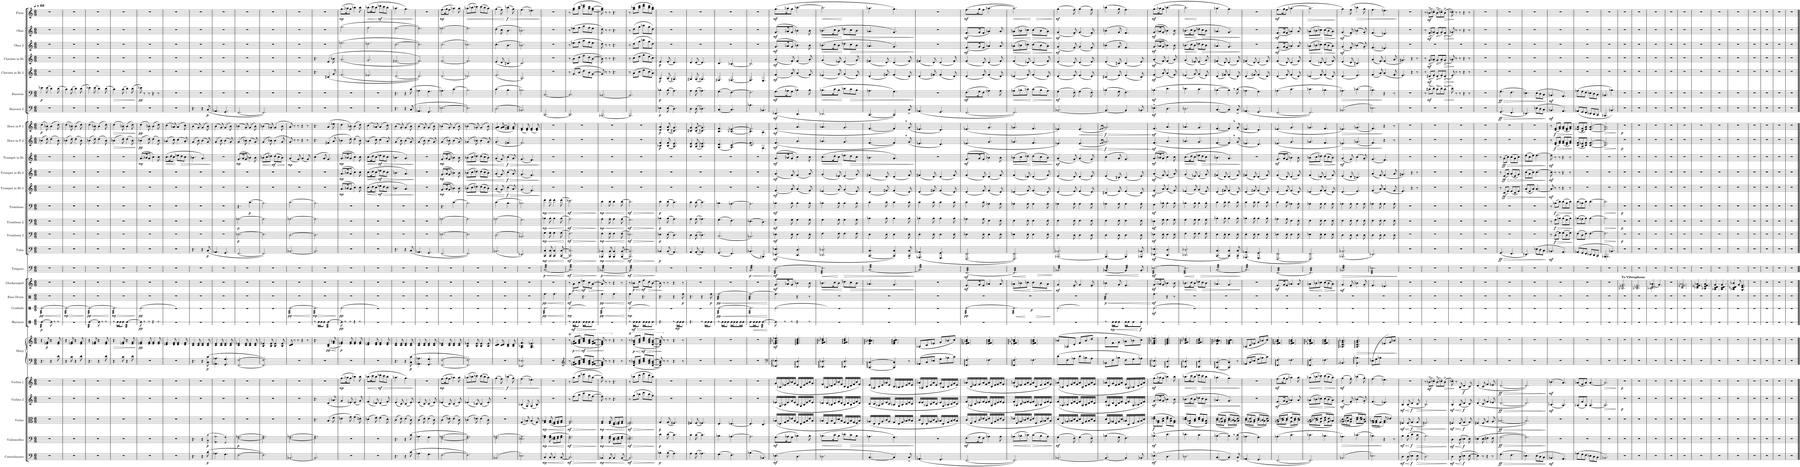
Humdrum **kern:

**kern	**dynam	**kern	**dynam	**kern	**dynam	**kern	**dynam	**kern	**dynam	**kern	**kern	**dynam	**kern	**dynam	**kern	**dynam	**kern	**dynam	**kern	**dynam	**kern	**dynam	**kern	**dynam	**kern	**dynam	**kern	**dynam	**kern	**dynam	**kern	**dynam	**kern	**dynam	**kern	**dynam	**kern	**dynam	**kern	**dynam	**kern	**dynam	**kern	**dynam	**kern	**dynam	**kern	**dynam	**kern	**dynam	**kern	**dynam	**kern	**dynam
*part27	*part27	*part26	*part26	*part25	*part25	*part24	*part24	*part23	*part23	*part22	*part22	*part22	*part21	*part21	*part20	*part20	*part19	*part19	*part18	*part18	*part17	*part17	*part16	*part16	*part15	*part15	*part14	*part14	*part13	*part13	*part12	*part12	*part11	*part11	*part10	*part10	*part9	*part9	*part8	*part8	*part7	*part7	*part6	*part6	*part5	*part5	*part4	*part4	*part3	*part3	*part2	*part2	*part1	*part1
*staff28	*staff28	*staff27	*staff27	*staff26	*staff26	*staff25	*staff25	*staff24	*staff24	*staff23	*staff22	*staff22/23	*staff21	*staff21	*staff20	*staff20	*staff19	*staff19	*staff18	*staff18	*staff17	*staff17	*staff16	*staff16	*staff15	*staff15	*staff14	*staff14	*staff13	*staff13	*staff12	*staff12	*staff11	*staff11	*staff10	*staff10	*staff9	*staff9	*staff8	*staff8	*staff7	*staff7	*staff6	*staff6	*staff5	*staff5	*staff4	*staff4	*staff3	*staff3	*staff2	*staff2	*staff1	*staff1
*I"Contrabasses	*	*I"Violoncellos	*	*I"Violas	*	*I"Violins 2	*	*I"Violins 1	*	*I"Harp	*	*	*I"Maracas	*	*I"Cymbals	*	*I"Bass Drum	*	*I"Glockenspiel	*	*I"Timpani	*	*I"Tuba	*	*I"Trombone 3	*	*I"Trombone 2	*	*I"Trombone	*	*I"Trumpet in Bb 3	*	*I"Trumpet in Bb 2	*	*I"Trumpet in Bb	*	*I"Horn in F 2	*	*I"Horn in F 1	*	*I"Bassoon 2	*	*I"Bassoon	*	*I"Clarinet in Bb 2	*	*I"Clarinet in Bb	*	*I"Oboe 2	*	*I"Oboe	*	*I"Flute	*
*I'Cbs.	*	*I'Vcs.	*	*I'Vlas.	*	*I'Vlns. 2	*	*I'Vlns. 1	*	*I'Hrp.	*	*	*I'Mrcs.	*	*I'Cym.	*	*I'BD	*	*I'Glock.	*	*I'Timp.	*	*I'Tba.	*	*I'Tbn. 3	*	*I'Tbn. 2	*	*I'Tbn.	*	*I'Tpt. in Bb 3	*	*I'Tpt. in Bb 2	*	*I'Tpt. in Bb	*	*I'Hn. in F 2	*	*I'Hn. in F 1	*	*I'Bsn. 2	*	*I'Bsn.	*	*I'Cl. in Bb 2	*	*I'Cl. in Bb	*	*I'Ob. 2	*	*I'Ob.	*	*I'Fl.	*
*	*	*	*	*	*	*	*	*	*	*	*	*	*stria1	*	*stria1	*	*	*	*	*	*	*	*	*	*	*	*	*	*	*	*	*	*	*	*	*	*	*	*	*	*	*	*	*	*	*	*	*	*	*	*	*	*	*
*clefF4	*	*clefF4	*	*clefC3	*	*clefG2	*	*clefG2	*	*clefF4	*clefG2	*	*clefX	*	*clefX	*	*clefX	*	*clefG2	*	*clefF4	*	*clefF4	*	*clefF4	*	*clefF4	*	*clefF4	*	*clefG2	*	*clefG2	*	*clefG2	*	*clefG2	*	*clefG2	*	*clefF4	*	*clefF4	*	*clefG2	*	*clefG2	*	*clefG2	*	*clefG2	*	*clefG2	*
*Trd7c12	*	*	*	*	*	*	*	*	*	*	*	*	*	*	*	*	*	*	*Trd-14c-24	*	*	*	*	*	*	*	*	*	*	*	*Trd1c2	*	*Trd1c2	*	*Trd1c2	*	*Trd4c7	*	*Trd4c7	*	*	*	*	*	*Trd1c2	*	*Trd1c2	*	*	*	*	*	*	*
*k[]	*	*k[]	*	*k[]	*	*k[]	*	*k[]	*	*k[]	*k[]	*	*k[]	*	*k[]	*	*k[]	*	*k[]	*	*k[]	*	*k[]	*	*k[]	*	*k[]	*	*k[]	*	*k[]	*	*k[]	*	*k[]	*	*k[]	*	*k[]	*	*k[]	*	*k[]	*	*k[]	*	*k[]	*	*k[]	*	*k[]	*	*k[]	*
*M6/8	*	*M6/8	*	*M6/8	*	*M6/8	*	*M6/8	*	*M6/8	*M6/8	*	*M6/8	*	*M6/8	*	*M6/8	*	*M6/8	*	*M6/8	*	*M6/8	*	*M6/8	*	*M6/8	*	*M6/8	*	*M6/8	*	*M6/8	*	*M6/8	*	*M6/8	*	*M6/8	*	*M6/8	*	*M6/8	*	*M6/8	*	*M6/8	*	*M6/8	*	*M6/8	*	*M6/8	*
*MM68	*	*MM68	*	*MM68	*	*MM68	*	*MM68	*	*MM68	*MM68	*	*MM68	*	*MM68	*	*MM68	*	*MM68	*	*MM68	*	*MM68	*	*MM68	*	*MM68	*	*MM68	*	*MM68	*	*MM68	*	*MM68	*	*MM68	*	*MM68	*	*MM68	*	*MM68	*	*MM68	*	*MM68	*	*MM68	*	*MM68	*	*MM68	*
=1	=1	=1	=1	=1	=1	=1	=1	=1	=1	=1	=1	=1	=1	=1	=1	=1	=1	=1	=1	=1	=1	=1	=1	=1	=1	=1	=1	=1	=1	=1	=1	=1	=1	=1	=1	=1	=1	=1	=1	=1	=1	=1	=1	=1	=1	=1	=1	=1	=1	=1	=1	=1	=1	=1
!	!	!	!	!	!	!	!	!	!	!	!	!	!	!LO:DY:b	!	!LO:HP:b	!	!	!	!	!	!	!	!	!	!	!	!	!	!	!	!	!	!	!	!	!	!	!	!	!	!	!	!	!	!	!	!	!	!	!	!	!	!
!	!	!	!	!	!	!	!	!	!	!	!	!	!	!	!	!LO:DY:n=1:b	!	!	!	!	!	!	!	!	!	!	!	!	!	!	!	!	!	!	!	!	!	!	!	!LO:DY:b	!	!	!	!LO:DY:b	!	!	!	!	!	!	!	!	!	!
*	*	*	*	*	*	*	*	*	*	*	*	*	*tremolo	*	*	*	*	*	*	*	*	*	*	*	*	*	*	*	*	*	*	*	*	*	*	*	*	*	*	*	*	*	*	*	*	*	*	*	*	*	*	*	*	*
*	*	*	*	*	*	*	*	*	*	*	*	*	*	*	*tremolo	*	*	*	*	*	*	*	*	*	*	*	*	*	*	*	*	*	*	*	*	*	*	*	*	*	*	*	*	*	*	*	*	*	*	*	*	*	*	*
2.r	.	2.r	.	2.r	.	2.r	.	2.r	.	4.r	4r	.	[32Re\LLL	p	[32Re\LLL	< pp	2.r	.	2.r	.	2.r	.	2.r	.	2.r	.	2.r	.	2.r	.	2.r	.	2.r	.	2.r	.	(4b-X\	.	(4dd\	p	2.r	.	4e-X\	p	2.r	.	2.r	.	2.r	.	2.r	.	2.r	.
.	.	.	.	.	.	.	.	.	.	.	.	.	32Re\	.	32Re\	.	.	.	.	.	.	.	.	.	.	.	.	.	.	.	.	.	.	.	.	.	.	.	.	.	.	.	.	.	.	.	.	.	.	.	.	.	.	.
.	.	.	.	.	.	.	.	.	.	.	.	.	32Re\	.	32Re\	.	.	.	.	.	.	.	.	.	.	.	.	.	.	.	.	.	.	.	.	.	.	.	.	.	.	.	.	.	.	.	.	.	.	.	.	.	.	.
.	.	.	.	.	.	.	.	.	.	.	.	.	32Re\	.	32Re\	.	.	.	.	.	.	.	.	.	.	.	.	.	.	.	.	.	.	.	.	.	.	.	.	.	.	.	.	.	.	.	.	.	.	.	.	.	.	.
.	.	.	.	.	.	.	.	.	.	.	.	.	32Re\	.	32Re\	.	.	.	.	.	.	.	.	.	.	.	.	.	.	.	.	.	.	.	.	.	.	.	.	.	.	.	.	.	.	.	.	.	.	.	.	.	.	.
.	.	.	.	.	.	.	.	.	.	.	.	.	32Re\	.	32Re\	.	.	.	.	.	.	.	.	.	.	.	.	.	.	.	.	.	.	.	.	.	.	.	.	.	.	.	.	.	.	.	.	.	.	.	.	.	.	.
.	.	.	.	.	.	.	.	.	.	.	.	.	32Re\	.	32Re\	.	.	.	.	.	.	.	.	.	.	.	.	.	.	.	.	.	.	.	.	.	.	.	.	.	.	.	.	.	.	.	.	.	.	.	.	.	.	.
.	.	.	.	.	.	.	.	.	.	.	.	.	32Re\	.	32Re\	.	.	.	.	.	.	.	.	.	.	.	.	.	.	.	.	.	.	.	.	.	.	.	.	.	.	.	.	.	.	.	.	.	.	.	.	.	.	.
!	!	!	!	!	!	!	!	!	!	!	!	!LO:DY:b	!	!	!	!	!	!	!	!	!	!	!	!	!	!	!	!	!	!	!	!	!	!	!	!	!	!	!	!	!	!	!	!	!	!	!	!	!	!	!	!	!	!
.	.	.	.	.	.	.	.	.	.	.	8e-X/' 8g/'	p	32Re\	.	32Re\	.	.	.	.	.	.	.	.	.	.	.	.	.	.	.	.	.	.	.	.	.	8dd'\)	.	8b-X'\)	.	.	.	(8e-\	.	.	.	.	.	.	.	.	.	.	.
.	.	.	.	.	.	.	.	.	.	.	.	.	32Re\	.	32Re\	.	.	.	.	.	.	.	.	.	.	.	.	.	.	.	.	.	.	.	.	.	.	.	.	.	.	.	.	.	.	.	.	.	.	.	.	.	.	.
.	.	.	.	.	.	.	.	.	.	.	.	.	32Re\	.	32Re\	.	.	.	.	.	.	.	.	.	.	.	.	.	.	.	.	.	.	.	.	.	.	.	.	.	.	.	.	.	.	.	.	.	.	.	.	.	.	.
.	.	.	.	.	.	.	.	.	.	.	.	.	32Re\JJJ	.	32Re\	.	.	.	.	.	.	.	.	.	.	.	.	.	.	.	.	.	.	.	.	.	.	.	.	.	.	.	.	.	.	.	.	.	.	.	.	.	.	.
*	*	*	*	*	*	*	*	*	*	*	*	*	*Xtremolo	*	*	*	*	*	*	*	*	*	*	*	*	*	*	*	*	*	*	*	*	*	*	*	*	*	*	*	*	*	*	*	*	*	*	*	*	*	*	*	*	*
.	.	.	.	.	.	.	.	.	.	4r	4r	.	8Re\]	.	32Re\	.	.	.	.	.	.	.	.	.	.	.	.	.	.	.	.	.	.	.	.	.	(4dd\	.	(4b-\	.	.	.	4d\)	.	.	.	.	.	.	.	.	.	.	.
.	.	.	.	.	.	.	.	.	.	.	.	.	.	.	32Re\	.	.	.	.	.	.	.	.	.	.	.	.	.	.	.	.	.	.	.	.	.	.	.	.	.	.	.	.	.	.	.	.	.	.	.	.	.	.	.
.	.	.	.	.	.	.	.	.	.	.	.	.	.	.	32Re\	.	.	.	.	.	.	.	.	.	.	.	.	.	.	.	.	.	.	.	.	.	.	.	.	.	.	.	.	.	.	.	.	.	.	.	.	.	.	.
.	.	.	.	.	.	.	.	.	.	.	.	.	.	.	32Re\	.	.	.	.	.	.	.	.	.	.	.	.	.	.	.	.	.	.	.	.	.	.	.	.	.	.	.	.	.	.	.	.	.	.	.	.	.	.	.
.	.	.	.	.	.	.	.	.	.	.	.	.	8r	.	32Re\	.	.	.	.	.	.	.	.	.	.	.	.	.	.	.	.	.	.	.	.	.	.	.	.	.	.	.	.	.	.	.	.	.	.	.	.	.	.	.
.	.	.	.	.	.	.	.	.	.	.	.	.	.	.	32Re\	.	.	.	.	.	.	.	.	.	.	.	.	.	.	.	.	.	.	.	.	.	.	.	.	.	.	.	.	.	.	.	.	.	.	.	.	.	.	.
.	.	.	.	.	.	.	.	.	.	.	.	.	.	.	32Re\	.	.	.	.	.	.	.	.	.	.	.	.	.	.	.	.	.	.	.	.	.	.	.	.	.	.	.	.	.	.	.	.	.	.	.	.	.	.	.
.	.	.	.	.	.	.	.	.	.	.	.	.	.	.	32Re\	.	.	.	.	.	.	.	.	.	.	.	.	.	.	.	.	.	.	.	.	.	.	.	.	.	.	.	.	.	.	.	.	.	.	.	.	.	.	.
.	.	.	.	.	.	.	.	.	.	8d\	8e-/' 8g/'	.	8r	.	32Re\	.	.	.	.	.	.	.	.	.	.	.	.	.	.	.	.	.	.	.	.	.	8b-'\)	.	8dd'\)	.	.	.	(8d\	.	.	.	.	.	.	.	.	.	.	.
.	.	.	.	.	.	.	.	.	.	.	.	.	.	.	32Re\	.	.	.	.	.	.	.	.	.	.	.	.	.	.	.	.	.	.	.	.	.	.	.	.	.	.	.	.	.	.	.	.	.	.	.	.	.	.	.
.	.	.	.	.	.	.	.	.	.	.	.	.	.	.	32Re\	.	.	.	.	.	.	.	.	.	.	.	.	.	.	.	.	.	.	.	.	.	.	.	.	.	.	.	.	.	.	.	.	.	.	.	.	.	.	.
.	.	.	.	.	.	.	.	.	.	.	.	.	.	.	32Re\JJJ	.	.	.	.	.	.	.	.	.	.	.	.	.	.	.	.	.	.	.	.	.	.	.	.	.	.	.	.	.	.	.	.	.	.	.	.	.	.	.
.	.	.	.	.	.	.	.	.	.	.	.	.	.	.	.	[	.	.	.	.	.	.	.	.	.	.	.	.	.	.	.	.	.	.	.	.	.	.	.	.	.	.	.	.	.	.	.	.	.	.	.	.	.	.
=2	=2	=2	=2	=2	=2	=2	=2	=2	=2	=2	=2	=2	=2	=2	=2	=2	=2	=2	=2	=2	=2	=2	=2	=2	=2	=2	=2	=2	=2	=2	=2	=2	=2	=2	=2	=2	=2	=2	=2	=2	=2	=2	=2	=2	=2	=2	=2	=2	=2	=2	=2	=2	=2	=2
!	!	!	!	!	!	!	!	!	!	!	!	!	!	!	!	!LO:HP:b	!	!	!	!	!	!	!	!	!	!	!	!	!	!	!	!	!	!	!	!	!	!	!	!	!	!	!	!	!	!	!	!	!	!	!	!	!	!
!	!	!	!	!	!	!	!	!	!	!	!	!	!	!	!	!LO:DY:n=1:b	!	!	!	!	!	!	!	!	!	!	!	!	!	!	!	!	!	!	!	!	!	!	!	!	!	!	!	!	!	!	!	!	!	!	!	!	!	!
2.r	.	2.r	.	2.r	.	2.r	.	2.r	.	4r	4r	.	2.r	.	32Re\LLL	> mp	2.r	.	2.r	.	2.r	.	2.r	.	2.r	.	2.r	.	2.r	.	2.r	.	2.r	.	2.r	.	(4b-X\	.	(4dd\	.	2.r	.	4c\)	.	2.r	.	2.r	.	2.r	.	2.r	.	2.r	.
.	.	.	.	.	.	.	.	.	.	.	.	.	.	.	32Re\	.	.	.	.	.	.	.	.	.	.	.	.	.	.	.	.	.	.	.	.	.	.	.	.	.	.	.	.	.	.	.	.	.	.	.	.	.	.	.
.	.	.	.	.	.	.	.	.	.	.	.	.	.	.	32Re\	.	.	.	.	.	.	.	.	.	.	.	.	.	.	.	.	.	.	.	.	.	.	.	.	.	.	.	.	.	.	.	.	.	.	.	.	.	.	.
.	.	.	.	.	.	.	.	.	.	.	.	.	.	.	32Re\	.	.	.	.	.	.	.	.	.	.	.	.	.	.	.	.	.	.	.	.	.	.	.	.	.	.	.	.	.	.	.	.	.	.	.	.	.	.	.
.	.	.	.	.	.	.	.	.	.	.	.	.	.	.	32Re\	.	.	.	.	.	.	.	.	.	.	.	.	.	.	.	.	.	.	.	.	.	.	.	.	.	.	.	.	.	.	.	.	.	.	.	.	.	.	.
.	.	.	.	.	.	.	.	.	.	.	.	.	.	.	32Re\	.	.	.	.	.	.	.	.	.	.	.	.	.	.	.	.	.	.	.	.	.	.	.	.	.	.	.	.	.	.	.	.	.	.	.	.	.	.	.
.	.	.	.	.	.	.	.	.	.	.	.	.	.	.	32Re\	.	.	.	.	.	.	.	.	.	.	.	.	.	.	.	.	.	.	.	.	.	.	.	.	.	.	.	.	.	.	.	.	.	.	.	.	.	.	.
.	.	.	.	.	.	.	.	.	.	.	.	.	.	.	32Re\	.	.	.	.	.	.	.	.	.	.	.	.	.	.	.	.	.	.	.	.	.	.	.	.	.	.	.	.	.	.	.	.	.	.	.	.	.	.	.
.	.	.	.	.	.	.	.	.	.	8c\	8e-X/' 8g/'	.	.	.	32Re\	.	.	.	.	.	.	.	.	.	.	.	.	.	.	.	.	.	.	.	.	.	8dd'\)	.	8b-X'\)	.	.	.	(8c\	.	.	.	.	.	.	.	.	.	.	.
.	.	.	.	.	.	.	.	.	.	.	.	.	.	.	32Re\	.	.	.	.	.	.	.	.	.	.	.	.	.	.	.	.	.	.	.	.	.	.	.	.	.	.	.	.	.	.	.	.	.	.	.	.	.	.	.
.	.	.	.	.	.	.	.	.	.	.	.	.	.	.	32Re\	.	.	.	.	.	.	.	.	.	.	.	.	.	.	.	.	.	.	.	.	.	.	.	.	.	.	.	.	.	.	.	.	.	.	.	.	.	.	.
.	.	.	.	.	.	.	.	.	.	.	.	.	.	.	32Re\	.	.	.	.	.	.	.	.	.	.	.	.	.	.	.	.	.	.	.	.	.	.	.	.	.	.	.	.	.	.	.	.	.	.	.	.	.	.	.
.	.	.	.	.	.	.	.	.	.	4r	4r	.	.	.	32Re\	.	.	.	.	.	.	.	.	.	.	.	.	.	.	.	.	.	.	.	.	.	(4dd\	.	(4b-\	.	.	.	4d\)	.	.	.	.	.	.	.	.	.	.	.
.	.	.	.	.	.	.	.	.	.	.	.	.	.	.	32Re\	.	.	.	.	.	.	.	.	.	.	.	.	.	.	.	.	.	.	.	.	.	.	.	.	.	.	.	.	.	.	.	.	.	.	.	.	.	.	.
.	.	.	.	.	.	.	.	.	.	.	.	.	.	.	32Re\	.	.	.	.	.	.	.	.	.	.	.	.	.	.	.	.	.	.	.	.	.	.	.	.	.	.	.	.	.	.	.	.	.	.	.	.	.	.	.
.	.	.	.	.	.	.	.	.	.	.	.	.	.	.	32Re\	.	.	.	.	.	.	.	.	.	.	.	.	.	.	.	.	.	.	.	.	.	.	.	.	.	.	.	.	.	.	.	.	.	.	.	.	.	.	.
.	.	.	.	.	.	.	.	.	.	.	.	.	.	.	32Re\	.	.	.	.	.	.	.	.	.	.	.	.	.	.	.	.	.	.	.	.	.	.	.	.	.	.	.	.	.	.	.	.	.	.	.	.	.	.	.
.	.	.	.	.	.	.	.	.	.	.	.	.	.	.	32Re\	.	.	.	.	.	.	.	.	.	.	.	.	.	.	.	.	.	.	.	.	.	.	.	.	.	.	.	.	.	.	.	.	.	.	.	.	.	.	.
.	.	.	.	.	.	.	.	.	.	.	.	.	.	.	32Re\	.	.	.	.	.	.	.	.	.	.	.	.	.	.	.	.	.	.	.	.	.	.	.	.	.	.	.	.	.	.	.	.	.	.	.	.	.	.	.
.	.	.	.	.	.	.	.	.	.	.	.	.	.	.	32Re\	.	.	.	.	.	.	.	.	.	.	.	.	.	.	.	.	.	.	.	.	.	.	.	.	.	.	.	.	.	.	.	.	.	.	.	.	.	.	.
.	.	.	.	.	.	.	.	.	.	8d\	8e-/' 8g/'	.	.	.	32Re\	.	.	.	.	.	.	.	.	.	.	.	.	.	.	.	.	.	.	.	.	.	8b-'\)	.	8dd'\)	.	.	.	(8d\	.	.	.	.	.	.	.	.	.	.	.
.	.	.	.	.	.	.	.	.	.	.	.	.	.	.	32Re\	.	.	.	.	.	.	.	.	.	.	.	.	.	.	.	.	.	.	.	.	.	.	.	.	.	.	.	.	.	.	.	.	.	.	.	.	.	.	.
.	.	.	.	.	.	.	.	.	.	.	.	.	.	.	32Re\	.	.	.	.	.	.	.	.	.	.	.	.	.	.	.	.	.	.	.	.	.	.	.	.	.	.	.	.	.	.	.	.	.	.	.	.	.	.	.
.	.	.	.	.	.	.	.	.	.	.	.	.	.	.	32Re\JJJ	.	.	.	.	.	.	.	.	.	.	.	.	.	.	.	.	.	.	.	.	.	.	.	.	.	.	.	.	.	.	.	.	.	.	.	.	.	.	.
.	.	.	.	.	.	.	.	.	.	.	.	.	.	.	.	]	.	.	.	.	.	.	.	.	.	.	.	.	.	.	.	.	.	.	.	.	.	.	.	.	.	.	.	.	.	.	.	.	.	.	.	.	.	.
=3	=3	=3	=3	=3	=3	=3	=3	=3	=3	=3	=3	=3	=3	=3	=3	=3	=3	=3	=3	=3	=3	=3	=3	=3	=3	=3	=3	=3	=3	=3	=3	=3	=3	=3	=3	=3	=3	=3	=3	=3	=3	=3	=3	=3	=3	=3	=3	=3	=3	=3	=3	=3	=3	=3
!	!	!	!	!	!	!	!	!	!	!	!	!	!	!	!	!LO:HP:b	!	!	!	!	!	!	!	!	!	!	!	!	!	!	!	!	!	!	!	!	!	!	!	!	!	!	!	!	!	!	!	!	!	!	!	!	!	!
!	!	!	!	!	!	!	!	!	!	!	!	!	!	!	!	!LO:DY:n=1:b	!	!	!	!	!	!	!	!	!	!	!	!	!	!	!	!	!	!	!	!	!	!	!	!	!	!	!	!	!	!	!	!	!	!	!	!	!	!
*	*	*	*	*	*	*	*	*	*	*	*	*	*tremolo	*	*	*	*	*	*	*	*	*	*	*	*	*	*	*	*	*	*	*	*	*	*	*	*	*	*	*	*	*	*	*	*	*	*	*	*	*	*	*	*	*
2.r	.	2.r	.	2.r	.	2.r	.	2.r	.	4.r	4r	.	[32Re\LLL	.	32Re\LLL	< pp	2.r	.	2.r	.	2.r	.	2.r	.	2.r	.	2.r	.	2.r	.	2.r	.	2.r	.	2.r	.	(4b-X\	.	(4dd\	.	2.r	.	4e-X\)	.	2.r	.	2.r	.	2.r	.	2.r	.	2.r	.
.	.	.	.	.	.	.	.	.	.	.	.	.	32Re\	.	32Re\	.	.	.	.	.	.	.	.	.	.	.	.	.	.	.	.	.	.	.	.	.	.	.	.	.	.	.	.	.	.	.	.	.	.	.	.	.	.	.
.	.	.	.	.	.	.	.	.	.	.	.	.	32Re\	.	32Re\	.	.	.	.	.	.	.	.	.	.	.	.	.	.	.	.	.	.	.	.	.	.	.	.	.	.	.	.	.	.	.	.	.	.	.	.	.	.	.
.	.	.	.	.	.	.	.	.	.	.	.	.	32Re\	.	32Re\	.	.	.	.	.	.	.	.	.	.	.	.	.	.	.	.	.	.	.	.	.	.	.	.	.	.	.	.	.	.	.	.	.	.	.	.	.	.	.
.	.	.	.	.	.	.	.	.	.	.	.	.	32Re\	.	32Re\	.	.	.	.	.	.	.	.	.	.	.	.	.	.	.	.	.	.	.	.	.	.	.	.	.	.	.	.	.	.	.	.	.	.	.	.	.	.	.
.	.	.	.	.	.	.	.	.	.	.	.	.	32Re\	.	32Re\	.	.	.	.	.	.	.	.	.	.	.	.	.	.	.	.	.	.	.	.	.	.	.	.	.	.	.	.	.	.	.	.	.	.	.	.	.	.	.
.	.	.	.	.	.	.	.	.	.	.	.	.	32Re\	.	32Re\	.	.	.	.	.	.	.	.	.	.	.	.	.	.	.	.	.	.	.	.	.	.	.	.	.	.	.	.	.	.	.	.	.	.	.	.	.	.	.
.	.	.	.	.	.	.	.	.	.	.	.	.	32Re\	.	32Re\	.	.	.	.	.	.	.	.	.	.	.	.	.	.	.	.	.	.	.	.	.	.	.	.	.	.	.	.	.	.	.	.	.	.	.	.	.	.	.
.	.	.	.	.	.	.	.	.	.	.	8e-X/' 8g/'	.	32Re\	.	32Re\	.	.	.	.	.	.	.	.	.	.	.	.	.	.	.	.	.	.	.	.	.	8dd'\)	.	8b-X'\)	.	.	.	(8e-\	.	.	.	.	.	.	.	.	.	.	.
.	.	.	.	.	.	.	.	.	.	.	.	.	32Re\	.	32Re\	.	.	.	.	.	.	.	.	.	.	.	.	.	.	.	.	.	.	.	.	.	.	.	.	.	.	.	.	.	.	.	.	.	.	.	.	.	.	.
.	.	.	.	.	.	.	.	.	.	.	.	.	32Re\	.	32Re\	.	.	.	.	.	.	.	.	.	.	.	.	.	.	.	.	.	.	.	.	.	.	.	.	.	.	.	.	.	.	.	.	.	.	.	.	.	.	.
.	.	.	.	.	.	.	.	.	.	.	.	.	32Re\JJJ	.	32Re\	.	.	.	.	.	.	.	.	.	.	.	.	.	.	.	.	.	.	.	.	.	.	.	.	.	.	.	.	.	.	.	.	.	.	.	.	.	.	.
*	*	*	*	*	*	*	*	*	*	*	*	*	*Xtremolo	*	*	*	*	*	*	*	*	*	*	*	*	*	*	*	*	*	*	*	*	*	*	*	*	*	*	*	*	*	*	*	*	*	*	*	*	*	*	*	*	*
.	.	.	.	.	.	.	.	.	.	4r	4r	.	8Re\]	.	32Re\	.	.	.	.	.	.	.	.	.	.	.	.	.	.	.	.	.	.	.	.	.	(4dd\	.	(4b-\	.	.	.	4d\)	.	.	.	.	.	.	.	.	.	.	.
.	.	.	.	.	.	.	.	.	.	.	.	.	.	.	32Re\	.	.	.	.	.	.	.	.	.	.	.	.	.	.	.	.	.	.	.	.	.	.	.	.	.	.	.	.	.	.	.	.	.	.	.	.	.	.	.
.	.	.	.	.	.	.	.	.	.	.	.	.	.	.	32Re\	.	.	.	.	.	.	.	.	.	.	.	.	.	.	.	.	.	.	.	.	.	.	.	.	.	.	.	.	.	.	.	.	.	.	.	.	.	.	.
.	.	.	.	.	.	.	.	.	.	.	.	.	.	.	32Re\	.	.	.	.	.	.	.	.	.	.	.	.	.	.	.	.	.	.	.	.	.	.	.	.	.	.	.	.	.	.	.	.	.	.	.	.	.	.	.
.	.	.	.	.	.	.	.	.	.	.	.	.	8r	.	32Re\	.	.	.	.	.	.	.	.	.	.	.	.	.	.	.	.	.	.	.	.	.	.	.	.	.	.	.	.	.	.	.	.	.	.	.	.	.	.	.
.	.	.	.	.	.	.	.	.	.	.	.	.	.	.	32Re\	.	.	.	.	.	.	.	.	.	.	.	.	.	.	.	.	.	.	.	.	.	.	.	.	.	.	.	.	.	.	.	.	.	.	.	.	.	.	.
.	.	.	.	.	.	.	.	.	.	.	.	.	.	.	32Re\	.	.	.	.	.	.	.	.	.	.	.	.	.	.	.	.	.	.	.	.	.	.	.	.	.	.	.	.	.	.	.	.	.	.	.	.	.	.	.
.	.	.	.	.	.	.	.	.	.	.	.	.	.	.	32Re\	.	.	.	.	.	.	.	.	.	.	.	.	.	.	.	.	.	.	.	.	.	.	.	.	.	.	.	.	.	.	.	.	.	.	.	.	.	.	.
.	.	.	.	.	.	.	.	.	.	8d\	8e-/' 8g/'	.	8r	.	32Re\	.	.	.	.	.	.	.	.	.	.	.	.	.	.	.	.	.	.	.	.	.	8b-'\)	.	8dd'\)	.	.	.	(8d\	.	.	.	.	.	.	.	.	.	.	.
.	.	.	.	.	.	.	.	.	.	.	.	.	.	.	32Re\	.	.	.	.	.	.	.	.	.	.	.	.	.	.	.	.	.	.	.	.	.	.	.	.	.	.	.	.	.	.	.	.	.	.	.	.	.	.	.
.	.	.	.	.	.	.	.	.	.	.	.	.	.	.	32Re\	.	.	.	.	.	.	.	.	.	.	.	.	.	.	.	.	.	.	.	.	.	.	.	.	.	.	.	.	.	.	.	.	.	.	.	.	.	.	.
.	.	.	.	.	.	.	.	.	.	.	.	.	.	.	32Re\JJJ	.	.	.	.	.	.	.	.	.	.	.	.	.	.	.	.	.	.	.	.	.	.	.	.	.	.	.	.	.	.	.	.	.	.	.	.	.	.	.
.	.	.	.	.	.	.	.	.	.	.	.	.	.	.	.	[	.	.	.	.	.	.	.	.	.	.	.	.	.	.	.	.	.	.	.	.	.	.	.	.	.	.	.	.	.	.	.	.	.	.	.	.	.	.
=4	=4	=4	=4	=4	=4	=4	=4	=4	=4	=4	=4	=4	=4	=4	=4	=4	=4	=4	=4	=4	=4	=4	=4	=4	=4	=4	=4	=4	=4	=4	=4	=4	=4	=4	=4	=4	=4	=4	=4	=4	=4	=4	=4	=4	=4	=4	=4	=4	=4	=4	=4	=4	=4	=4
!	!	!	!	!	!	!	!	!	!	!	!	!LO:HP:b	!	!	!	!LO:HP:b	!	!	!	!	!	!	!	!	!	!	!	!	!	!	!	!	!	!	!	!	!	!LO:HP:b	!	!LO:HP:b	!	!	!	!LO:HP:b	!	!	!	!	!	!	!	!	!	!
!	!	!	!	!	!	!	!	!	!	!	!	!	!	!	!	!LO:DY:n=1:b	!	!	!	!	!	!	!	!	!	!	!	!	!	!	!	!	!	!	!	!	!	!	!	!	!	!	!	!	!	!	!	!	!	!	!	!	!	!
2.r	.	2.r	.	2.r	.	2.r	.	2.r	.	4r	4r	>	8r	.	32Re\]LLL	> mp	2.r	.	2.r	.	2.r	.	2.r	.	2.r	.	2.r	.	2.r	.	2.r	.	2.r	.	2.r	.	(4b-X\	>	(4dd\	>	2.r	.	4c\)	>	2.r	.	2.r	.	2.r	.	2.r	.	2.r	.
.	.	.	.	.	.	.	.	.	.	.	.	.	.	.	32Re\	.	.	.	.	.	.	.	.	.	.	.	.	.	.	.	.	.	.	.	.	.	.	.	.	.	.	.	.	.	.	.	.	.	.	.	.	.	.	.
.	.	.	.	.	.	.	.	.	.	.	.	.	.	.	32Re\	.	.	.	.	.	.	.	.	.	.	.	.	.	.	.	.	.	.	.	.	.	.	.	.	.	.	.	.	.	.	.	.	.	.	.	.	.	.	.
.	.	.	.	.	.	.	.	.	.	.	.	.	.	.	32Re\	.	.	.	.	.	.	.	.	.	.	.	.	.	.	.	.	.	.	.	.	.	.	.	.	.	.	.	.	.	.	.	.	.	.	.	.	.	.	.
.	.	.	.	.	.	.	.	.	.	.	.	.	16Re\LL	.	32Re\	.	.	.	.	.	.	.	.	.	.	.	.	.	.	.	.	.	.	.	.	.	.	.	.	.	.	.	.	.	.	.	.	.	.	.	.	.	.	.
.	.	.	.	.	.	.	.	.	.	.	.	.	.	.	32Re\	.	.	.	.	.	.	.	.	.	.	.	.	.	.	.	.	.	.	.	.	.	.	.	.	.	.	.	.	.	.	.	.	.	.	.	.	.	.	.
.	.	.	.	.	.	.	.	.	.	.	.	.	16Re\J	.	32Re\	.	.	.	.	.	.	.	.	.	.	.	.	.	.	.	.	.	.	.	.	.	.	.	.	.	.	.	.	.	.	.	.	.	.	.	.	.	.	.
.	.	.	.	.	.	.	.	.	.	.	.	.	.	.	32Re\	.	.	.	.	.	.	.	.	.	.	.	.	.	.	.	.	.	.	.	.	.	.	.	.	.	.	.	.	.	.	.	.	.	.	.	.	.	.	.
.	.	.	.	.	.	.	.	.	.	8c\	8e-X/' 8g/'	.	8Re\J	.	32Re\	.	.	.	.	.	.	.	.	.	.	.	.	.	.	.	.	.	.	.	.	.	8dd'\)	.	8b-X'\)	.	.	.	(8c\	.	.	.	.	.	.	.	.	.	.	.
.	.	.	.	.	.	.	.	.	.	.	.	.	.	.	32Re\	.	.	.	.	.	.	.	.	.	.	.	.	.	.	.	.	.	.	.	.	.	.	.	.	.	.	.	.	.	.	.	.	.	.	.	.	.	.	.
.	.	.	.	.	.	.	.	.	.	.	.	.	.	.	32Re\	.	.	.	.	.	.	.	.	.	.	.	.	.	.	.	.	.	.	.	.	.	.	.	.	.	.	.	.	.	.	.	.	.	.	.	.	.	.	.
.	.	.	.	.	.	.	.	.	.	.	.	.	.	.	32Re\	.	.	.	.	.	.	.	.	.	.	.	.	.	.	.	.	.	.	.	.	.	.	.	.	.	.	.	.	.	.	.	.	.	.	.	.	.	.	.
*	*	*	*	*	*	*	*	*	*	*	*	*	*tremolo	*	*	*	*	*	*	*	*	*	*	*	*	*	*	*	*	*	*	*	*	*	*	*	*	*	*	*	*	*	*	*	*	*	*	*	*	*	*	*	*	*
.	.	.	.	.	.	.	.	.	.	4r	4r	.	[32Re\LLL	.	32Re\	.	.	.	.	.	.	.	.	.	.	.	.	.	.	.	.	.	.	.	.	.	(4dd\	.	(4b-\	.	.	.	4d\)	.	.	.	.	.	.	.	.	.	.	.
.	.	.	.	.	.	.	.	.	.	.	.	.	32Re\	.	32Re\	.	.	.	.	.	.	.	.	.	.	.	.	.	.	.	.	.	.	.	.	.	.	.	.	.	.	.	.	.	.	.	.	.	.	.	.	.	.	.
.	.	.	.	.	.	.	.	.	.	.	.	.	32Re\	.	32Re\	.	.	.	.	.	.	.	.	.	.	.	.	.	.	.	.	.	.	.	.	.	.	.	.	.	.	.	.	.	.	.	.	.	.	.	.	.	.	.
.	.	.	.	.	.	.	.	.	.	.	.	.	32Re\	.	32Re\	.	.	.	.	.	.	.	.	.	.	.	.	.	.	.	.	.	.	.	.	.	.	.	.	.	.	.	.	.	.	.	.	.	.	.	.	.	.	.
.	.	.	.	.	.	.	.	.	.	.	.	.	32Re\	.	32Re\	.	.	.	.	.	.	.	.	.	.	.	.	.	.	.	.	.	.	.	.	.	.	.	.	.	.	.	.	.	.	.	.	.	.	.	.	.	.	.
.	.	.	.	.	.	.	.	.	.	.	.	.	32Re\	.	32Re\	.	.	.	.	.	.	.	.	.	.	.	.	.	.	.	.	.	.	.	.	.	.	.	.	.	.	.	.	.	.	.	.	.	.	.	.	.	.	.
.	.	.	.	.	.	.	.	.	.	.	.	.	32Re\	.	32Re\	.	.	.	.	.	.	.	.	.	.	.	.	.	.	.	.	.	.	.	.	.	.	.	.	.	.	.	.	.	.	.	.	.	.	.	.	.	.	.
.	.	.	.	.	.	.	.	.	.	.	.	.	32Re\	.	32Re\	.	.	.	.	.	.	.	.	.	.	.	.	.	.	.	.	.	.	.	.	.	.	.	.	.	.	.	.	.	.	.	.	.	.	.	.	.	.	.
.	.	.	.	.	.	.	.	.	.	8d\	8e-/' 8g/'	.	32Re\	.	32Re\	.	.	.	.	.	.	.	.	.	.	.	.	.	.	.	.	.	.	.	.	.	8b-'\)	.	8dd'\)	.	.	.	(8d\	.	.	.	.	.	.	.	.	.	.	.
.	.	.	.	.	.	.	.	.	.	.	.	.	32Re\	.	32Re\	.	.	.	.	.	.	.	.	.	.	.	.	.	.	.	.	.	.	.	.	.	.	.	.	.	.	.	.	.	.	.	.	.	.	.	.	.	.	.
.	.	.	.	.	.	.	.	.	.	.	.	.	32Re\	.	32Re\	.	.	.	.	.	.	.	.	.	.	.	.	.	.	.	.	.	.	.	.	.	.	.	.	.	.	.	.	.	.	.	.	.	.	.	.	.	.	.
.	.	.	.	.	.	.	.	.	.	.	.	.	32Re\JJJ	.	32Re\JJJ	.	.	.	.	.	.	.	.	.	.	.	.	.	.	.	.	.	.	.	.	.	.	.	.	.	.	.	.	.	.	.	.	.	.	.	.	.	.	.
*	*	*	*	*	*	*	*	*	*	*	*	*	*	*	*Xtremolo	*	*	*	*	*	*	*	*	*	*	*	*	*	*	*	*	*	*	*	*	*	*	*	*	*	*	*	*	*	*	*	*	*	*	*	*	*	*	*
*	*	*	*	*	*	*	*	*	*	*	*	*	*Xtremolo	*	*	*	*	*	*	*	*	*	*	*	*	*	*	*	*	*	*	*	*	*	*	*	*	*	*	*	*	*	*	*	*	*	*	*	*	*	*	*	*	*
.	.	.	.	.	.	.	.	.	.	.	.	]	.	.	.	]	.	.	.	.	.	.	.	.	.	.	.	.	.	.	.	.	.	.	.	.	.	]	.	]	.	.	.	]	.	.	.	.	.	.	.	.	.	.
=5	=5	=5	=5	=5	=5	=5	=5	=5	=5	=5	=5	=5	=5	=5	=5	=5	=5	=5	=5	=5	=5	=5	=5	=5	=5	=5	=5	=5	=5	=5	=5	=5	=5	=5	=5	=5	=5	=5	=5	=5	=5	=5	=5	=5	=5	=5	=5	=5	=5	=5	=5	=5	=5	=5
!	!	!	!	!	!	!	!	!	!	!	!	!LO:DY:b	!	!LO:DY:b	!	!LO:DY:b	!	!	!	!	!	!	!	!	!	!	!	!	!	!	!	!	!	!	!	!LO:DY:b	!	!LO:DY:b	!	!LO:DY:b	!	!	!	!LO:DY:b	!	!	!	!	!	!	!	!	!	!
2.r	.	2.r	.	2.r	.	2.r	.	2.r	.	2.r	4e-X/ 4g/	pp	8Re\]	pp	(2.Re\	pp	2.r	.	2.r	.	2.r	.	2.r	.	2.r	.	2.r	.	2.r	.	2.r	.	2.r	.	(8.a/L	mp	(4b-X\	pp	(4dd\	pp	2.r	.	8e-X\)	pp	2.r	.	2.r	.	2.r	.	2.r	.	2.r	.
.	.	.	.	.	.	.	.	.	.	.	.	.	8r	.	.	.	.	.	.	.	.	.	.	.	.	.	.	.	.	.	.	.	.	.	.	.	.	.	.	.	.	.	8r	.	.	.	.	.	.	.	.	.	.	.
.	.	.	.	.	.	.	.	.	.	.	.	.	.	.	.	.	.	.	.	.	.	.	.	.	.	.	.	.	.	.	.	.	.	.	16b-X/K	.	.	.	.	.	.	.	.	.	.	.	.	.	.	.	.	.	.	.
.	.	.	.	.	.	.	.	.	.	.	8e-/ 8g/	.	8r	.	.	.	.	.	.	.	.	.	.	.	.	.	.	.	.	.	.	.	.	.	8a/J	.	8dd'\)	.	8b-X'\)	.	.	.	8r	.	.	.	.	.	.	.	.	.	.	.
.	.	.	.	.	.	.	.	.	.	.	4e-/ 4g/	.	4r	.	.	.	.	.	.	.	.	.	.	.	.	.	.	.	.	.	.	.	.	.	4cc\)	.	(4dd\	.	(4b-\	.	.	.	4r	.	.	.	.	.	.	.	.	.	.	.
.	.	.	.	.	.	.	.	.	.	.	8e-/ 8g/	.	8r	.	.	.	.	.	.	.	.	.	.	.	.	.	.	.	.	.	.	.	.	.	8cc\	.	8b-'\)	.	8dd'\)	.	.	.	8r	.	.	.	.	.	.	.	.	.	.	.
=6	=6	=6	=6	=6	=6	=6	=6	=6	=6	=6	=6	=6	=6	=6	=6	=6	=6	=6	=6	=6	=6	=6	=6	=6	=6	=6	=6	=6	=6	=6	=6	=6	=6	=6	=6	=6	=6	=6	=6	=6	=6	=6	=6	=6	=6	=6	=6	=6	=6	=6	=6	=6	=6	=6
!	!	!	!	!	!	!	!	!	!	!	!	!	!	!	!	!	!	!	!	!	!	!	!	!	!	!	!	!	!	!	!	!	!	!	!	!LO:HP:b	!	!	!	!	!	!	!	!	!	!	!	!	!	!	!	!	!	!
2.r	.	2.r	.	2.r	.	2.r	.	2.r	.	2.r	4d-X/ 4f/	.	2.r	.	2.r)	.	2.r	.	2.r	.	2.r	.	2.r	.	2.r	.	2.r	.	2.r	.	2.r	.	2.r	.	(8.cc\L	<	(4a-X/	.	(4cc\	.	2.r	.	2.r	.	2.r	.	2.r	.	2.r	.	2.r	.	2.r	.
.	.	.	.	.	.	.	.	.	.	.	.	.	.	.	.	.	.	.	.	.	.	.	.	.	.	.	.	.	.	.	.	.	.	.	16dd\K	.	.	.	.	.	.	.	.	.	.	.	.	.	.	.	.	.	.	.
.	.	.	.	.	.	.	.	.	.	.	8d-/ 8f/	.	.	.	.	.	.	.	.	.	.	.	.	.	.	.	.	.	.	.	.	.	.	.	8cc\J	.	8cc'\)	.	8a-X'/)	.	.	.	.	.	.	.	.	.	.	.	.	.	.	.
.	.	.	.	.	.	.	.	.	.	.	4d-/ 4f/	.	.	.	.	.	.	.	.	.	.	.	.	.	.	.	.	.	.	.	.	.	.	.	8ee-X\L	[	(4cc\	.	(4a-/	.	.	.	.	.	.	.	.	.	.	.	.	.	.	.
!	!	!	!	!	!	!	!	!	!	!	!	!	!	!	!	!	!	!	!	!	!	!	!	!	!	!	!	!	!	!	!	!	!	!	!	!LO:HP:b	!	!	!	!	!	!	!	!	!	!	!	!	!	!	!	!	!	!
.	.	.	.	.	.	.	.	.	.	.	.	.	.	.	.	.	.	.	.	.	.	.	.	.	.	.	.	.	.	.	.	.	.	.	8dd\	>	.	.	.	.	.	.	.	.	.	.	.	.	.	.	.	.	.	.
.	.	.	.	.	.	.	.	.	.	.	8d-/ 8f/	.	.	.	.	.	.	.	.	.	.	.	.	.	.	.	.	.	.	.	.	.	.	.	8cc\J	.	8a-'/)	.	8cc'\)	.	.	.	.	.	.	.	.	.	.	.	.	.	.	.
=7	=7	=7	=7	=7	=7	=7	=7	=7	=7	=7	=7	=7	=7	=7	=7	=7	=7	=7	=7	=7	=7	=7	=7	=7	=7	=7	=7	=7	=7	=7	=7	=7	=7	=7	=7	=7	=7	=7	=7	=7	=7	=7	=7	=7	=7	=7	=7	=7	=7	=7	=7	=7	=7	=7
4.r	.	4.r	.	2.r	.	2.r	.	2.r	.	4.r	4c/ 4e/	.	2.r	.	2.r	.	2.r	.	2.r	.	2.r	.	4.r	.	2.r	.	2.r	.	2.r	.	2.r	.	2.r	.	4.b-X\	.	(4g/	.	(4b\	.	4.r	.	2.r	.	2.r	.	2.r	.	2.r	.	2.r	.	2.r	.
.	.	.	.	.	.	.	.	.	.	.	8c/ 8e/	.	.	.	.	.	.	.	.	.	.	.	.	.	.	.	.	.	.	.	.	.	.	.	.	.	8b'\)	.	8g'/)	.	.	.	.	.	.	.	.	.	.	.	.	.	.	.
4r	.	4r	.	.	.	.	.	.	.	4r	4c/ 4e/	.	.	.	.	.	.	.	.	.	.	.	4r	.	.	.	.	.	.	.	.	.	.	.	4.a/)	.	(4b\	.	(4g/	.	4r	.	.	.	.	.	.	.	.	.	.	.	.	.
!	!LO:DY:b	!	!LO:DY:b	!	!	!	!	!	!	!	!	!LO:DY:b=2	!	!	!	!	!	!	!	!	!	!	!	!LO:DY:b	!	!	!	!	!	!	!	!	!	!	!	!	!	!	!	!	!	!LO:DY:b	!	!	!	!	!	!	!	!	!	!	!	!
(8c\	p	(8C\ 8c\	p	.	.	.	.	.	.	8C\ 8c\	8c/ 8e/	p	.	.	.	.	.	.	.	.	.	.	(8C/	p	.	.	.	.	.	.	.	.	.	.	.	.	8g'/)	.	8b'\)	.	(8C/	p	.	.	.	.	.	.	.	.	.	.	.	.
.	.	.	.	.	.	.	.	.	.	.	.	.	.	.	.	.	.	.	.	.	.	.	.	.	.	.	.	.	.	.	.	.	.	.	.	]	.	.	.	.	.	.	.	.	.	.	.	.	.	.	.	.	.	.
=8	=8	=8	=8	=8	=8	=8	=8	=8	=8	=8	=8	=8	=8	=8	=8	=8	=8	=8	=8	=8	=8	=8	=8	=8	=8	=8	=8	=8	=8	=8	=8	=8	=8	=8	=8	=8	=8	=8	=8	=8	=8	=8	=8	=8	=8	=8	=8	=8	=8	=8	=8	=8	=8	=8
4.A-X\	.	4.AA-X\ 4.A-X\	.	2.r	.	2.r	.	2.r	.	4.AA-X\ 4.A-X\	4c/ 4e/	.	2.r	.	2.r	.	2.r	.	2.r	.	2.r	.	4.AA-X/	.	2.r	.	2.r	.	2.r	.	2.r	.	2.r	.	2.r	.	(4g/	.	(4b\	.	4.AA-X/	.	2.r	.	2.r	.	2.r	.	2.r	.	2.r	.	2.r	.
.	.	.	.	.	.	.	.	.	.	.	8c/ 8e/	.	.	.	.	.	.	.	.	.	.	.	.	.	.	.	.	.	.	.	.	.	.	.	.	.	8b'\)	.	8g'/)	.	.	.	.	.	.	.	.	.	.	.	.	.	.	.
4.G\	.	4.GG/ 4.G/)	.	.	.	.	.	.	.	4.GG/ 4.G/	4c/ 4e/	.	.	.	.	.	.	.	.	.	.	.	4.GG/	.	.	.	.	.	.	.	.	.	.	.	.	.	(4b\	.	(4g/	.	4.GG/	.	.	.	.	.	.	.	.	.	.	.	.	.
.	.	.	.	.	.	.	.	.	.	.	8c/ 8e/	.	.	.	.	.	.	.	.	.	.	.	.	.	.	.	.	.	.	.	.	.	.	.	.	.	8g'/)	.	8b'\)	.	.	.	.	.	.	.	.	.	.	.	.	.	.	.
=9	=9	=9	=9	=9	=9	=9	=9	=9	=9	=9	=9	=9	=9	=9	=9	=9	=9	=9	=9	=9	=9	=9	=9	=9	=9	=9	=9	=9	=9	=9	=9	=9	=9	=9	=9	=9	=9	=9	=9	=9	=9	=9	=9	=9	=9	=9	=9	=9	=9	=9	=9	=9	=9	=9
!	!	!	!LO:DY:b	!	!	!	!	!	!	!	!	!	!	!	!	!	!	!	!	!	!	!	!	!	!	!LO:DY:b	!	!LO:DY:b	!	!	!	!	!	!	!	!LO:DY:b	!	!	!	!	!	!	!	!	!	!	!	!	!	!	!	!	!	!
[2.F\	.	[2.F\ [2.A-X\	p	2.r	.	2.r	.	2.r	.	[2.FF/ [2.F/	4c/ 4e-X/	.	2.r	.	2.r	.	2.r	.	2.r	.	2.r	.	[2.FF/	.	[2.E-X\	p	[2.A-X\	p	4.r	.	2.r	.	2.r	.	(8.g/L	mp	(4g/	.	(4b-X\	.	[2.FF/	.	2.r	.	2.r	.	2.r	.	2.r	.	2.r	.	2.r	.
.	.	.	.	.	.	.	.	.	.	.	.	.	.	.	.	.	.	.	.	.	.	.	.	.	.	.	.	.	.	.	.	.	.	.	16a/K	.	.	.	.	.	.	.	.	.	.	.	.	.	.	.	.	.	.	.
.	.	.	.	.	.	.	.	.	.	.	8c/ 8e-/	.	.	.	.	.	.	.	.	.	.	.	.	.	.	.	.	.	.	.	.	.	.	.	8g/J	.	8b-X'\)	.	8g'/)	.	.	.	.	.	.	.	.	.	.	.	.	.	.	.
!	!	!	!	!	!	!	!	!	!	!	!	!	!	!	!	!	!	!	!	!	!	!	!	!	!	!	!	!	!	!LO:DY:b	!	!	!	!	!	!	!	!	!	!	!	!	!	!	!	!	!	!	!	!	!	!	!	!
.	.	.	.	.	.	.	.	.	.	.	4c/ 4e-/	.	.	.	.	.	.	.	.	.	.	.	.	.	.	.	.	.	(4.c\	p	.	.	.	.	4b-X\)	.	(4b-\	.	(4g/	.	.	.	.	.	.	.	.	.	.	.	.	.	.	.
.	.	.	.	.	.	.	.	.	.	.	8c/ 8e-/	.	.	.	.	.	.	.	.	.	.	.	.	.	.	.	.	.	.	.	.	.	.	.	8b-\	.	8g'/)	.	8b-'\)	.	.	.	.	.	.	.	.	.	.	.	.	.	.	.
=10	=10	=10	=10	=10	=10	=10	=10	=10	=10	=10	=10	=10	=10	=10	=10	=10	=10	=10	=10	=10	=10	=10	=10	=10	=10	=10	=10	=10	=10	=10	=10	=10	=10	=10	=10	=10	=10	=10	=10	=10	=10	=10	=10	=10	=10	=10	=10	=10	=10	=10	=10	=10	=10	=10
!	!	!	!	!	!	!	!	!	!	!	!	!	!	!	!	!	!	!	!	!	!	!	!	!	!	!	!	!	!	!	!	!	!	!	!	!LO:HP:b	!	!	!	!	!	!	!	!	!	!	!	!	!	!	!	!	!	!
2.F\])	.	2.F\] 2.A-\]	.	2.r	.	2.r	.	2.r	.	2.FF/] 2.F/]	4B/ 4e-X/	.	2.r	.	2.r	.	2.r	.	2.r	.	2.r	.	2.FF/])	.	2.E-\]	.	2.A-\]	.	2.B\)	.	2.r	.	2.r	.	(8b-X\L	<	(4g/	.	(4b-X\	.	2.FF/])	.	2.r	.	2.r	.	2.r	.	2.r	.	2.r	.	2.r	.
.	.	.	.	.	.	.	.	.	.	.	.	.	.	.	.	.	.	.	.	.	.	.	.	.	.	.	.	.	.	.	.	.	.	.	8cc\	.	.	.	.	.	.	.	.	.	.	.	.	.	.	.	.	.	.	.
.	.	.	.	.	.	.	.	.	.	.	8B/ 8e-/	.	.	.	.	.	.	.	.	.	.	.	.	.	.	.	.	.	.	.	.	.	.	.	8dd-X\J)	.	8b-X'\)	.	8g-X'/)	.	.	.	.	.	.	.	.	.	.	.	.	.	.	.
!	!	!	!	!	!	!	!	!	!	!	!	!	!	!	!	!	!	!	!	!	!	!	!	!	!	!	!	!	!	!	!	!	!	!	!	!LO:HP:n=1:b	!	!	!	!	!	!	!	!	!	!	!	!	!	!	!	!	!	!
!	!	!	!	!	!	!	!	!	!	!	!	!	!	!	!	!	!	!	!	!	!	!	!	!	!	!	!	!	!	!	!	!	!	!	!	!LO:DY:n=1:b	!	!	!	!	!	!	!	!	!	!	!	!	!	!	!	!	!	!
.	.	.	.	.	.	.	.	.	.	.	4B/ 4e-/	.	.	.	.	.	.	.	.	.	.	.	.	.	.	.	.	.	.	.	.	.	.	.	(8dd-\L	[ > mf	(4b-\	.	(4g-/	.	.	.	.	.	.	.	.	.	.	.	.	.	.	.
.	.	.	.	.	.	.	.	.	.	.	.	.	.	.	.	.	.	.	.	.	.	.	.	.	.	.	.	.	.	.	.	.	.	.	8cc\	.	.	.	.	.	.	.	.	.	.	.	.	.	.	.	.	.	.	.
.	.	.	.	.	.	.	.	.	.	.	8B/ 8e-/	.	.	.	.	.	.	.	.	.	.	.	.	.	.	.	.	.	.	.	.	.	.	.	8b-\J)	.	8g/	.	8b-\	.	.	.	.	.	.	.	.	.	.	.	.	.	.	.
.	.	.	.	.	.	.	.	.	.	.	.	.	.	.	.	.	.	.	.	.	.	.	.	.	.	.	.	.	.	.	.	.	.	.	.	]	.	.	.	.	.	.	.	.	.	.	.	.	.	.	.	.	.	.
=11	=11	=11	=11	=11	=11	=11	=11	=11	=11	=11	=11	=11	=11	=11	=11	=11	=11	=11	=11	=11	=11	=11	=11	=11	=11	=11	=11	=11	=11	=11	=11	=11	=11	=11	=11	=11	=11	=11	=11	=11	=11	=11	=11	=11	=11	=11	=11	=11	=11	=11	=11	=11	=11	=11
!	!	!	!	!	!	!	!	!	!	!	!	!	!	!	!	!LO:HP:b	!	!	!	!	!	!	!	!	!	!	!	!	!	!	!	!	!	!	!	!	!	!	!	!	!	!	!	!	!	!	!	!	!	!	!	!	!	!
!	!	!	!	!	!	!	!	!	!	!	!	!	!	!	!	!LO:DY:n=1:b	!	!	!	!	!	!	!	!	!	!	!	!	!	!	!	!	!	!	!	!LO:DY:b	!	!	!	!	!	!	!	!	!	!	!	!	!	!	!	!	!	!
*	*	*	*	*	*	*	*	*	*	*	*	*	*	*	*tremolo	*	*	*	*	*	*	*	*	*	*	*	*	*	*	*	*	*	*	*	*	*	*	*	*	*	*	*	*	*	*	*	*	*	*	*	*	*	*	*
[2.BB-X/	.	[2.F\ [2.A-X\	.	2.r	.	2.r	.	2.r	.	2.r	8c/ 8d/	.	2.r	.	[32Re\LLL	< pp	2.r	.	2.r	.	2.r	.	[2.BB-X/	.	[2.D\	.	[2.A-X\	.	(2.c\	.	2.r	.	2.r	.	(4a/	mp	8g'/)	.	8a'/)	.	2.r	.	2.r	.	2.r	.	2.r	.	2.r	.	2.r	.	2.r	.
.	.	.	.	.	.	.	.	.	.	.	.	.	.	.	32Re\	.	.	.	.	.	.	.	.	.	.	.	.	.	.	.	.	.	.	.	.	.	.	.	.	.	.	.	.	.	.	.	.	.	.	.	.	.	.	.
.	.	.	.	.	.	.	.	.	.	.	.	.	.	.	32Re\	.	.	.	.	.	.	.	.	.	.	.	.	.	.	.	.	.	.	.	.	.	.	.	.	.	.	.	.	.	.	.	.	.	.	.	.	.	.	.
.	.	.	.	.	.	.	.	.	.	.	.	.	.	.	32Re\	.	.	.	.	.	.	.	.	.	.	.	.	.	.	.	.	.	.	.	.	.	.	.	.	.	.	.	.	.	.	.	.	.	.	.	.	.	.	.
.	.	.	.	.	.	.	.	.	.	.	8r	.	.	.	32Re\	.	.	.	.	.	.	.	.	.	.	.	.	.	.	.	.	.	.	.	.	.	8r	.	8r	.	.	.	.	.	.	.	.	.	.	.	.	.	.	.
.	.	.	.	.	.	.	.	.	.	.	.	.	.	.	32Re\	.	.	.	.	.	.	.	.	.	.	.	.	.	.	.	.	.	.	.	.	.	.	.	.	.	.	.	.	.	.	.	.	.	.	.	.	.	.	.
.	.	.	.	.	.	.	.	.	.	.	.	.	.	.	32Re\	.	.	.	.	.	.	.	.	.	.	.	.	.	.	.	.	.	.	.	.	.	.	.	.	.	.	.	.	.	.	.	.	.	.	.	.	.	.	.
.	.	.	.	.	.	.	.	.	.	.	.	.	.	.	32Re\	.	.	.	.	.	.	.	.	.	.	.	.	.	.	.	.	.	.	.	.	.	.	.	.	.	.	.	.	.	.	.	.	.	.	.	.	.	.	.
.	.	.	.	.	.	.	.	.	.	.	8r	.	.	.	32Re\	.	.	.	.	.	.	.	.	.	.	.	.	.	.	.	.	.	.	.	8g/)	.	8r	.	8r	.	.	.	.	.	.	.	.	.	.	.	.	.	.	.
.	.	.	.	.	.	.	.	.	.	.	.	.	.	.	32Re\	.	.	.	.	.	.	.	.	.	.	.	.	.	.	.	.	.	.	.	.	.	.	.	.	.	.	.	.	.	.	.	.	.	.	.	.	.	.	.
.	.	.	.	.	.	.	.	.	.	.	.	.	.	.	32Re\	.	.	.	.	.	.	.	.	.	.	.	.	.	.	.	.	.	.	.	.	.	.	.	.	.	.	.	.	.	.	.	.	.	.	.	.	.	.	.
.	.	.	.	.	.	.	.	.	.	.	.	.	.	.	32Re\	.	.	.	.	.	.	.	.	.	.	.	.	.	.	.	.	.	.	.	.	.	.	.	.	.	.	.	.	.	.	.	.	.	.	.	.	.	.	.
.	.	.	.	.	.	.	.	.	.	.	4r	.	.	.	32Re\	.	.	.	.	.	.	.	.	.	.	.	.	.	.	.	.	.	.	.	(4a/	.	4r	.	4r	.	.	.	.	.	.	.	.	.	.	.	.	.	.	.
.	.	.	.	.	.	.	.	.	.	.	.	.	.	.	32Re\	.	.	.	.	.	.	.	.	.	.	.	.	.	.	.	.	.	.	.	.	.	.	.	.	.	.	.	.	.	.	.	.	.	.	.	.	.	.	.
.	.	.	.	.	.	.	.	.	.	.	.	.	.	.	32Re\	.	.	.	.	.	.	.	.	.	.	.	.	.	.	.	.	.	.	.	.	.	.	.	.	.	.	.	.	.	.	.	.	.	.	.	.	.	.	.
.	.	.	.	.	.	.	.	.	.	.	.	.	.	.	32Re\	.	.	.	.	.	.	.	.	.	.	.	.	.	.	.	.	.	.	.	.	.	.	.	.	.	.	.	.	.	.	.	.	.	.	.	.	.	.	.
.	.	.	.	.	.	.	.	.	.	.	.	.	.	.	32Re\	.	.	.	.	.	.	.	.	.	.	.	.	.	.	.	.	.	.	.	.	.	.	.	.	.	.	.	.	.	.	.	.	.	.	.	.	.	.	.
.	.	.	.	.	.	.	.	.	.	.	.	.	.	.	32Re\	.	.	.	.	.	.	.	.	.	.	.	.	.	.	.	.	.	.	.	.	.	.	.	.	.	.	.	.	.	.	.	.	.	.	.	.	.	.	.
.	.	.	.	.	.	.	.	.	.	.	.	.	.	.	32Re\	.	.	.	.	.	.	.	.	.	.	.	.	.	.	.	.	.	.	.	.	.	.	.	.	.	.	.	.	.	.	.	.	.	.	.	.	.	.	.
.	.	.	.	.	.	.	.	.	.	.	.	.	.	.	32Re\	.	.	.	.	.	.	.	.	.	.	.	.	.	.	.	.	.	.	.	.	.	.	.	.	.	.	.	.	.	.	.	.	.	.	.	.	.	.	.
.	.	.	.	.	.	.	.	.	.	.	8r	.	.	.	32Re\	.	.	.	.	.	.	.	.	.	.	.	.	.	.	.	.	.	.	.	8g/)	.	8r	.	8r	.	.	.	.	.	.	.	.	.	.	.	.	.	.	.
.	.	.	.	.	.	.	.	.	.	.	.	.	.	.	32Re\	.	.	.	.	.	.	.	.	.	.	.	.	.	.	.	.	.	.	.	.	.	.	.	.	.	.	.	.	.	.	.	.	.	.	.	.	.	.	.
.	.	.	.	.	.	.	.	.	.	.	.	.	.	.	32Re\	.	.	.	.	.	.	.	.	.	.	.	.	.	.	.	.	.	.	.	.	.	.	.	.	.	.	.	.	.	.	.	.	.	.	.	.	.	.	.
.	.	.	.	.	.	.	.	.	.	.	.	.	.	.	32Re\JJJ	.	.	.	.	.	.	.	.	.	.	.	.	.	.	.	.	.	.	.	.	.	.	.	.	.	.	.	.	.	.	.	.	.	.	.	.	.	.	.
.	.	.	.	.	.	.	.	.	.	.	.	.	.	.	.	[	.	.	.	.	.	.	.	.	.	.	.	.	.	.	.	.	.	.	.	.	.	.	.	.	.	.	.	.	.	.	.	.	.	.	.	.	.	.
=12	=12	=12	=12	=12	=12	=12	=12	=12	=12	=12	=12	=12	=12	=12	=12	=12	=12	=12	=12	=12	=12	=12	=12	=12	=12	=12	=12	=12	=12	=12	=12	=12	=12	=12	=12	=12	=12	=12	=12	=12	=12	=12	=12	=12	=12	=12	=12	=12	=12	=12	=12	=12	=12	=12
!	!	!	!	!	!	!	!	!	!	!	!	!	!	!	!	!LO:HP:b	!	!	!	!	!	!	!	!	!	!	!	!	!	!	!	!	!	!	!	!	!	!	!	!	!	!	!	!	!	!	!	!	!	!	!	!	!	!
!	!	!	!	!	!	!	!	!	!	!	!	!	!	!	!	!LO:DY:n=1:b	!	!	!	!	!	!	!	!	!	!	!	!	!	!	!	!	!	!	!	!	!	!	!	!	!	!	!	!	!	!	!	!	!	!	!	!	!	!
2.BB-/]	.	2.F\] 2.A-\]	.	4.r	.	4.r	.	2.r	.	2.r	4.r	.	8r	.	32Re\]LLL	> mp	2.r	.	2.r	.	2.r	.	2.BB-/]	.	2.D\]	.	2.A-\]	.	2.B\)	.	2.r	.	2.r	.	(4cc\	.	4.r	.	4.r	.	2.r	.	2.r	.	4.r	.	4.r	.	2.r	.	2.r	.	2.r	.
.	.	.	.	.	.	.	.	.	.	.	.	.	.	.	32Re\	.	.	.	.	.	.	.	.	.	.	.	.	.	.	.	.	.	.	.	.	.	.	.	.	.	.	.	.	.	.	.	.	.	.	.	.	.	.	.
.	.	.	.	.	.	.	.	.	.	.	.	.	.	.	32Re\	.	.	.	.	.	.	.	.	.	.	.	.	.	.	.	.	.	.	.	.	.	.	.	.	.	.	.	.	.	.	.	.	.	.	.	.	.	.	.
.	.	.	.	.	.	.	.	.	.	.	.	.	.	.	32Re\	.	.	.	.	.	.	.	.	.	.	.	.	.	.	.	.	.	.	.	.	.	.	.	.	.	.	.	.	.	.	.	.	.	.	.	.	.	.	.
.	.	.	.	.	.	.	.	.	.	.	.	.	16Re\LL	.	32Re\	.	.	.	.	.	.	.	.	.	.	.	.	.	.	.	.	.	.	.	.	.	.	.	.	.	.	.	.	.	.	.	.	.	.	.	.	.	.	.
.	.	.	.	.	.	.	.	.	.	.	.	.	.	.	32Re\	.	.	.	.	.	.	.	.	.	.	.	.	.	.	.	.	.	.	.	.	.	.	.	.	.	.	.	.	.	.	.	.	.	.	.	.	.	.	.
.	.	.	.	.	.	.	.	.	.	.	.	.	16Re\J	.	32Re\	.	.	.	.	.	.	.	.	.	.	.	.	.	.	.	.	.	.	.	.	.	.	.	.	.	.	.	.	.	.	.	.	.	.	.	.	.	.	.
.	.	.	.	.	.	.	.	.	.	.	.	.	.	.	32Re\	.	.	.	.	.	.	.	.	.	.	.	.	.	.	.	.	.	.	.	.	.	.	.	.	.	.	.	.	.	.	.	.	.	.	.	.	.	.	.
.	.	.	.	.	.	.	.	.	.	.	.	.	8Re\J	.	32Re\	.	.	.	.	.	.	.	.	.	.	.	.	.	.	.	.	.	.	.	8a/	.	.	.	.	.	.	.	.	.	.	.	.	.	.	.	.	.	.	.
.	.	.	.	.	.	.	.	.	.	.	.	.	.	.	32Re\	.	.	.	.	.	.	.	.	.	.	.	.	.	.	.	.	.	.	.	.	.	.	.	.	.	.	.	.	.	.	.	.	.	.	.	.	.	.	.
.	.	.	.	.	.	.	.	.	.	.	.	.	.	.	32Re\	.	.	.	.	.	.	.	.	.	.	.	.	.	.	.	.	.	.	.	.	.	.	.	.	.	.	.	.	.	.	.	.	.	.	.	.	.	.	.
.	.	.	.	.	.	.	.	.	.	.	.	.	.	.	32Re\	.	.	.	.	.	.	.	.	.	.	.	.	.	.	.	.	.	.	.	.	.	.	.	.	.	.	.	.	.	.	.	.	.	.	.	.	.	.	.
!	!	!	!	!	!	!	!	!	!	!	!	!LO:HP:b	!	!	!	!	!	!	!	!	!	!	!	!	!	!	!	!	!	!	!	!	!	!	!	!	!	!	!	!	!	!	!	!	!	!	!	!	!	!	!	!	!	!
!	!	!	!	!	!	!	!	!	!	!	!	!LO:DY:n=1:b	!	!	!	!	!	!	!	!	!	!	!	!	!	!	!	!	!	!	!	!	!	!	!	!	!	!	!	!	!	!	!	!	!	!	!	!	!	!	!	!	!	!
*	*	*	*	*	*	*	*	*	*	*	*	*	*tremolo	*	*	*	*	*	*	*	*	*	*	*	*	*	*	*	*	*	*	*	*	*	*	*	*	*	*	*	*	*	*	*	*	*	*	*	*	*	*	*	*	*
.	.	.	.	(4B/	.	(4d/	.	.	.	.	(4B/ 4d/	< pp	[32Re\LLL	.	32Re\	.	.	.	.	.	.	.	.	.	.	.	.	.	.	.	.	.	.	.	4.g/)	.	(4f#X/	.	(4a/	.	.	.	.	.	(4c#X/	.	(4e/	.	.	.	.	.	.	.
.	.	.	.	.	.	.	.	.	.	.	.	.	32Re\	.	32Re\	.	.	.	.	.	.	.	.	.	.	.	.	.	.	.	.	.	.	.	.	.	.	.	.	.	.	.	.	.	.	.	.	.	.	.	.	.	.	.
.	.	.	.	.	.	.	.	.	.	.	.	.	32Re\	.	32Re\	.	.	.	.	.	.	.	.	.	.	.	.	.	.	.	.	.	.	.	.	.	.	.	.	.	.	.	.	.	.	.	.	.	.	.	.	.	.	.
.	.	.	.	.	.	.	.	.	.	.	.	.	32Re\	.	32Re\	.	.	.	.	.	.	.	.	.	.	.	.	.	.	.	.	.	.	.	.	.	.	.	.	.	.	.	.	.	.	.	.	.	.	.	.	.	.	.
.	.	.	.	.	.	.	.	.	.	.	.	.	32Re\	.	32Re\	.	.	.	.	.	.	.	.	.	.	.	.	.	.	.	.	.	.	.	.	.	.	.	.	.	.	.	.	.	.	.	.	.	.	.	.	.	.	.
.	.	.	.	.	.	.	.	.	.	.	.	.	32Re\	.	32Re\	.	.	.	.	.	.	.	.	.	.	.	.	.	.	.	.	.	.	.	.	.	.	.	.	.	.	.	.	.	.	.	.	.	.	.	.	.	.	.
.	.	.	.	.	.	.	.	.	.	.	.	.	32Re\	.	32Re\	.	.	.	.	.	.	.	.	.	.	.	.	.	.	.	.	.	.	.	.	.	.	.	.	.	.	.	.	.	.	.	.	.	.	.	.	.	.	.
.	.	.	.	.	.	.	.	.	.	.	.	.	32Re\	.	32Re\	.	.	.	.	.	.	.	.	.	.	.	.	.	.	.	.	.	.	.	.	.	.	.	.	.	.	.	.	.	.	.	.	.	.	.	.	.	.	.
.	.	.	.	8f\	.	8a-X/	.	.	.	.	8f/ 8a-X/	.	32Re\	.	32Re\	.	.	.	.	.	.	.	.	.	.	.	.	.	.	.	.	.	.	.	.	.	8a/	.	8ee-X\	.	.	.	.	.	8g/	.	8b-X\	.	.	.	.	.	.	.
.	.	.	.	.	.	.	.	.	.	.	.	.	32Re\	.	32Re\	.	.	.	.	.	.	.	.	.	.	.	.	.	.	.	.	.	.	.	.	.	.	.	.	.	.	.	.	.	.	.	.	.	.	.	.	.	.	.
.	.	.	.	.	.	.	.	.	.	.	.	.	32Re\	.	32Re\	.	.	.	.	.	.	.	.	.	.	.	.	.	.	.	.	.	.	.	.	.	.	.	.	.	.	.	.	.	.	.	.	.	.	.	.	.	.	.
.	.	.	.	.	.	.	.	.	.	.	.	.	32Re\JJJ	.	32Re\JJJ	.	.	.	.	.	.	.	.	.	.	.	.	.	.	.	.	.	.	.	.	.	.	.	.	.	.	.	.	.	.	.	.	.	.	.	.	.	.	.
*	*	*	*	*	*	*	*	*	*	*	*	*	*	*	*Xtremolo	*	*	*	*	*	*	*	*	*	*	*	*	*	*	*	*	*	*	*	*	*	*	*	*	*	*	*	*	*	*	*	*	*	*	*	*	*	*	*
*	*	*	*	*	*	*	*	*	*	*	*	*	*Xtremolo	*	*	*	*	*	*	*	*	*	*	*	*	*	*	*	*	*	*	*	*	*	*	*	*	*	*	*	*	*	*	*	*	*	*	*	*	*	*	*	*	*
.	.	.	.	.	.	.	.	.	.	.	.	[	.	.	.	]	.	.	.	.	.	.	.	.	.	.	.	.	.	.	.	.	.	.	.	.	.	.	.	.	.	.	.	.	.	.	.	.	.	.	.	.	.	.
=13	=13	=13	=13	=13	=13	=13	=13	=13	=13	=13	=13	=13	=13	=13	=13	=13	=13	=13	=13	=13	=13	=13	=13	=13	=13	=13	=13	=13	=13	=13	=13	=13	=13	=13	=13	=13	=13	=13	=13	=13	=13	=13	=13	=13	=13	=13	=13	=13	=13	=13	=13	=13	=13	=13
!	!	!	!	!	!	!	!	!	!LO:DY:b	!	!	!LO:DY:b	!	!LO:DY:b	!	!LO:DY:b	!	!	!	!	!	!	!	!	!	!	!	!	!	!	!	!LO:DY:b	!	!LO:DY:b	!	!LO:DY:b	!	!	!	!	!	!	!	!	!	!	!	!	!	!	!	!	!	!LO:DY:b
2.r	.	2.r	.	4e-X\	.	4g/	.	8.gg\L	mp	2.r	4e-X/ 4g/)	p	8Re\]	pp	(2.Re\	pp	2.r	.	2.r	.	2.r	.	2.r	.	2.r	.	2.r	.	2.r	.	(8.a/L	mp	(8.a/L	mp	(8.a/L	mp	4b-X\	.	4dd\	.	2.r	.	2.r	.	(2.f/	.	(2.a/	.	(2.ee-X\	.	(2.gg\	.	(8.gg\L	mp
.	.	.	.	.	.	.	.	.	.	.	.	.	8r	.	.	.	.	.	.	.	.	.	.	.	.	.	.	.	.	.	.	.	.	.	.	.	.	.	.	.	.	.	.	.	.	.	.	.	.	.	.	.	.	.
.	.	.	.	.	.	.	.	16aa-X\K	.	.	.	.	.	.	.	.	.	.	.	.	.	.	.	.	.	.	.	.	.	.	16b-X/K	.	16b-X/K	.	16b-X/K	.	.	.	.	.	.	.	.	.	.	.	.	.	.	.	.	.	16aa-X\K	.
.	.	.	.	8g'\)	.	8e-X'/)	.	8gg\J	.	.	8e-/ 8g/	.	8r	.	.	.	.	.	.	.	.	.	.	.	.	.	.	.	.	.	8a/J	.	8a/J	.	8a/J	.	8dd'\)	.	8b-X'\)	.	.	.	.	.	.	.	.	.	.	.	.	.	8gg\J	.
.	.	.	.	(4g\	.	(4e-/	.	4bb-X\)	.	.	4e-/ 4g/	.	4r	.	.	.	.	.	.	.	.	.	.	.	.	.	.	.	.	.	4cc\)	.	4cc\)	.	4cc\)	.	(4dd\	.	(4b-\	.	.	.	.	.	.	.	.	.	.	.	.	.	4bb-X\)	.
.	.	.	.	8en'\)	.	8g'/)	.	8bb-\	.	.	8e-/ 8g/	.	8r	.	.	.	.	.	.	.	.	.	.	.	.	.	.	.	.	.	8cc\	.	8cc\	.	8cc\	.	8b-'\)	.	8dd'\)	.	.	.	.	.	.	.	.	.	.	.	.	.	8bb-\	.
=14	=14	=14	=14	=14	=14	=14	=14	=14	=14	=14	=14	=14	=14	=14	=14	=14	=14	=14	=14	=14	=14	=14	=14	=14	=14	=14	=14	=14	=14	=14	=14	=14	=14	=14	=14	=14	=14	=14	=14	=14	=14	=14	=14	=14	=14	=14	=14	=14	=14	=14	=14	=14	=14	=14
!	!	!	!	!	!	!	!	!	!LO:HP:b	!	!	!	!	!	!	!	!	!	!	!	!	!	!	!	!	!	!	!	!	!	!	!LO:HP:b	!	!LO:HP:b	!	!LO:HP:b	!	!	!	!	!	!	!	!	!	!	!	!	!	!	!	!	!	!LO:HP:b
2.r	.	2.r	.	(4d-X\	.	(4f/	.	(8.bb-X\L	<	2.r	4d-X/ 4f/	.	2.r	.	2.r)	.	2.r	.	2.r	.	2.r	.	2.r	.	2.r	.	2.r	.	2.r	.	(8.cc\L	<	(8.cc\L	<	(8.cc\L	<	(4a-X/	.	(4cc\	.	2.r	.	2.r	.	2.e-X/	.	2.g/	.	2.dd-X\	.	2.ff\	.	(8.bb-X\L	<
.	.	.	.	.	.	.	.	16ccc\K	.	.	.	.	.	.	.	.	.	.	.	.	.	.	.	.	.	.	.	.	.	.	16dd\K	.	16dd\K	.	16dd\K	.	.	.	.	.	.	.	.	.	.	.	.	.	.	.	.	.	16ccc\K	.
.	.	.	.	8f'\)	.	8d-X'/)	.	8bb-\J	.	.	8d-/ 8f/	.	.	.	.	.	.	.	.	.	.	.	.	.	.	.	.	.	.	.	8cc\J	.	8cc\J	.	8cc\J	.	8cc'\)	.	8a-X'/)	.	.	.	.	.	.	.	.	.	.	.	.	.	8bb-\J	.
!	!	!	!	!	!	!	!	!	!LO:DY:n=1:b	!	!	!	!	!	!	!	!	!	!	!	!	!	!	!	!	!	!	!	!	!	!	!LO:DY:n=1:b	!	!LO:DY:n=1:b	!	!LO:DY:n=1:b	!	!	!	!	!	!	!	!	!	!	!	!	!	!	!	!	!	!LO:DY:n=1:b
.	.	.	.	(4f\	.	(4d-/	.	8ddd-X\L	[ mf	.	4d-/ 4f/	.	.	.	.	.	.	.	.	.	.	.	.	.	.	.	.	.	.	.	8ee-X\L	[ mf	8ee-X\L	[ mf	8ee-X\L	[ mf	(4cc\	.	(4a-/	.	.	.	.	.	.	.	.	.	.	.	.	.	8ddd-X\L	[ mf
!	!	!	!	!	!	!	!	!	!LO:HP:b	!	!	!	!	!	!	!	!	!	!	!	!	!	!	!	!	!	!	!	!	!	!	!LO:HP:b	!	!LO:HP:b	!	!LO:HP:b	!	!	!	!	!	!	!	!	!	!	!	!	!	!	!	!	!	!LO:HP:b
.	.	.	.	.	.	.	.	8ccc\	>	.	.	.	.	.	.	.	.	.	.	.	.	.	.	.	.	.	.	.	.	.	8dd\	>	8dd\	>	8dd\	>	.	.	.	.	.	.	.	.	.	.	.	.	.	.	.	.	8ccc\	>
.	.	.	.	8d-'\)	.	8f'/)	.	8bb-\J	.	.	8d-/ 8f/	.	.	.	.	.	.	.	.	.	.	.	.	.	.	.	.	.	.	.	8cc\J	.	8cc\J	.	8cc\J	.	8a-'/)	.	8cc'\)	.	.	.	.	.	.	.	.	.	.	.	.	.	8bb-\J	.
=15	=15	=15	=15	=15	=15	=15	=15	=15	=15	=15	=15	=15	=15	=15	=15	=15	=15	=15	=15	=15	=15	=15	=15	=15	=15	=15	=15	=15	=15	=15	=15	=15	=15	=15	=15	=15	=15	=15	=15	=15	=15	=15	=15	=15	=15	=15	=15	=15	=15	=15	=15	=15	=15	=15
4.r	.	4.r	.	(4c\	.	(4e/	.	4.aa-X\	.	4.r	4c/ 4e/	.	2.r	.	2.r	.	2.r	.	2.r	.	2.r	.	4.r	.	2.r	.	2.r	.	2.r	.	4.b-X\	.	4.b-X\	.	4.b-X\	.	(4g/	.	(4b\	.	4.r	.	4.r	.	[2.d/	.	[2.f#X/	.	[2.cc\	.	[2.ee\	.	4.aa-X\	.
.	.	.	.	8e'\)	.	8c'/)	.	.	.	.	8c/ 8e/	.	.	.	.	.	.	.	.	.	.	.	.	.	.	.	.	.	.	.	.	.	.	.	.	.	8b'\)	.	8g'/)	.	.	.	.	.	.	.	.	.	.	.	.	.	.	.
4r	.	4r	.	(4e\	.	(4c/	.	4.gg\)	.	4r	4c/ 4e/	.	.	.	.	.	.	.	.	.	.	.	4r	.	.	.	.	.	.	.	4.a/)	.	4.a/)	.	4.a/)	.	(4b\	.	(4g/	.	4r	.	4r	.	.	.	.	.	.	.	.	.	4.gg\)	.
!	!	!	!	!	!	!	!	!	!	!	!	!LO:DY:b=2	!	!	!	!	!	!	!	!	!	!	!	!	!	!	!	!	!	!	!	!	!	!	!	!	!	!	!	!	!	!	!	!	!	!	!	!	!	!	!	!	!	!
(8c\	.	(8c\	.	8c'\)	.	8e'/)	.	.	.	8C\ 8c\	8c/ 8e/	p	.	.	.	.	.	.	.	.	.	.	(8C/	.	.	.	.	.	.	.	.	.	.	.	.	.	8g'/)	.	8b'\)	.	(8C/	.	(8c\	.	.	.	.	.	.	.	.	.	.	.
.	.	.	.	.	.	.	.	.	]	.	.	.	.	.	.	.	.	.	.	.	.	.	.	.	.	.	.	.	.	.	.	]	.	]	.	]	.	.	.	.	.	.	.	.	.	.	.	.	.	.	.	.	.	]
=16	=16	=16	=16	=16	=16	=16	=16	=16	=16	=16	=16	=16	=16	=16	=16	=16	=16	=16	=16	=16	=16	=16	=16	=16	=16	=16	=16	=16	=16	=16	=16	=16	=16	=16	=16	=16	=16	=16	=16	=16	=16	=16	=16	=16	=16	=16	=16	=16	=16	=16	=16	=16	=16	=16
4.A-X\	.	4.A-X\	.	(4c\	.	(4e/	.	2.r	.	4.AA-X\ 4.A-X\	4c/ 4e/	.	2.r	.	2.r	.	2.r	.	2.r	.	2.r	.	4.AA-X/	.	2.r	.	2.r	.	2.r	.	2.r	.	2.r	.	2.r	.	(4g/	.	(4b\	.	4.AA-X/	.	4.A-X\	.	2.d/]))	.	2.f#/]))	.	2.cc\])	.	2.ee\])	.	2.r	.
.	.	.	.	8e'\)	.	8c'/)	.	.	.	.	8c/ 8e/	.	.	.	.	.	.	.	.	.	.	.	.	.	.	.	.	.	.	.	.	.	.	.	.	.	8b'\)	.	8g'/)	.	.	.	.	.	.	.	.	.	.	.	.	.	.	.
4.G\	.	4.G\	.	(4e\	.	(4c/	.	.	.	4.GG/ 4.G/	4c/ 4e/	.	.	.	.	.	.	.	.	.	.	.	4.GG/	.	.	.	.	.	.	.	.	.	.	.	.	.	(4b\	.	(4g/	.	4.GG/	.	4.G\	.	.	.	.	.	.	.	.	.	.	.
.	.	.	.	8c'\)	.	8e'/)	.	.	.	.	8c/ 8e/	.	.	.	.	.	.	.	.	.	.	.	.	.	.	.	.	.	.	.	.	.	.	.	.	.	8g'/)	.	8b'\)	.	.	.	.	.	.	.	.	.	.	.	.	.	.	.
=17	=17	=17	=17	=17	=17	=17	=17	=17	=17	=17	=17	=17	=17	=17	=17	=17	=17	=17	=17	=17	=17	=17	=17	=17	=17	=17	=17	=17	=17	=17	=17	=17	=17	=17	=17	=17	=17	=17	=17	=17	=17	=17	=17	=17	=17	=17	=17	=17	=17	=17	=17	=17	=17	=17
!	!	!	!	!	!	!	!	!	!LO:DY:b	!	!	!	!	!	!	!	!	!	!	!	!	!	!	!	!	!	!	!	!	!	!	!LO:DY:b	!	!LO:DY:b	!	!LO:DY:b	!	!	!	!	!	!	!	!	!	!	!	!	!	!	!	!	!	!LO:DY:b
[2.F\	.	[2.F\ [2.A-X\	.	(4c\	.	(4e-X/	.	(8.ff\L	mp	[2.FF/ [2.F/	4c/ 4e-X/	.	2.r	.	2.r	.	2.r	.	2.r	.	2.r	.	[2.FF/	.	[2.E-X\	.	[2.A-X\	.	4.r	.	(8.g/L	mp	(8.g/L	mp	(8.g/L	mp	(4g/	.	(4b-X\	.	[2.E-X\	.	4.A-X\)	.	(2.d/	.	[2.f/	.	(2.cc\	.	[2.ee-X\	.	(8.ff\L	mp
.	.	.	.	.	.	.	.	16gg\K	.	.	.	.	.	.	.	.	.	.	.	.	.	.	.	.	.	.	.	.	.	.	16a/K	.	16a/K	.	16a/K	.	.	.	.	.	.	.	.	.	.	.	.	.	.	.	.	.	16gg\K	.
.	.	.	.	8e-X'\)	.	8c'/)	.	8ff\J	.	.	8c/ 8e-/	.	.	.	.	.	.	.	.	.	.	.	.	.	.	.	.	.	.	.	8g/J	.	8g/J	.	8g/J	.	8b-X'\)	.	8g'/)	.	.	.	.	.	.	.	.	.	.	.	.	.	8ff\J	.
.	.	.	.	(4e-\	.	(4c/	.	4aa-X\)	.	.	4c/ 4e-/	.	.	.	.	.	.	.	.	.	.	.	.	.	.	.	.	.	(4.c\	.	4b-X\)	.	4b-X\)	.	4b-X\)	.	(4b-\	.	(4g/	.	.	.	(4.c\	.	.	.	.	.	.	.	.	.	4aa-X\)	.
.	.	.	.	8c'\)	.	8e-'/)	.	8aa-\	.	.	8c/ 8e-/	.	.	.	.	.	.	.	.	.	.	.	.	.	.	.	.	.	.	.	8b-\	.	8b-\	.	8b-\	.	8g'/)	.	8b-'\)	.	.	.	.	.	.	.	.	.	.	.	.	.	8aa-\	.
=18	=18	=18	=18	=18	=18	=18	=18	=18	=18	=18	=18	=18	=18	=18	=18	=18	=18	=18	=18	=18	=18	=18	=18	=18	=18	=18	=18	=18	=18	=18	=18	=18	=18	=18	=18	=18	=18	=18	=18	=18	=18	=18	=18	=18	=18	=18	=18	=18	=18	=18	=18	=18	=18	=18
!	!	!	!	!	!	!	!	!	!LO:HP:b	!	!	!	!	!	!	!	!	!	!	!	!	!	!	!	!	!	!	!	!	!	!	!LO:HP:b	!	!LO:HP:b	!	!LO:HP:b	!	!	!	!	!	!	!	!	!	!	!	!	!	!	!	!	!	!LO:HP:b
2.F\])	.	2.F\] 2.A-\])	.	(4c-X\	.	(4e-X/	.	(8aa-X\L	<	2.FF/] 2.F/]	4B/ 4e-X/	.	2.r	.	2.r	.	2.r	.	2.r	.	2.r	.	2.FF/])	.	2.E-\]	.	2.A-\]	.	2.B\)	.	(8b-X\L	<	(8b-X\L	<	(8b-X\L	<	(4g-X/	.	(4b-X\	.	2.E-\])	.	2.B\)	.	2.d-X/)	.	2.f/]	.	2.cc-X\)	.	2.ee-\]	.	(8aa-X\L	<
.	.	.	.	.	.	.	.	8bb-X\	.	.	.	.	.	.	.	.	.	.	.	.	.	.	.	.	.	.	.	.	.	.	8cc\	.	8cc\	.	8cc\	.	.	.	.	.	.	.	.	.	.	.	.	.	.	.	.	.	8bb-X\	.
.	.	.	.	8e-X'\)	.	8c-X'/)	.	8ccc-X\J)	.	.	8B/ 8e-/	.	.	.	.	.	.	.	.	.	.	.	.	.	.	.	.	.	.	.	8dd-X\J)	.	8dd-X\J)	.	8dd-X\J)	.	8b-X'\)	.	8g-X'/)	.	.	.	.	.	.	.	.	.	.	.	.	.	8ccc-X\J)	.
.	.	.	.	(4e-\	.	(4c-/	.	(8ccc-\L	.	.	4B/ 4e-/	.	.	.	.	.	.	.	.	.	.	.	.	.	.	.	.	.	.	.	(8dd-\L	.	(8dd-\L	.	(8dd-\L	.	(4b-\	.	(4g-/	.	.	.	.	.	.	.	.	.	.	.	.	.	(8ccc-\L	.
.	.	.	.	.	.	.	.	8bb-\	.	.	.	.	.	.	.	.	.	.	.	.	.	.	.	.	.	.	.	.	.	.	8cc\	.	8cc\	.	8cc\	.	.	.	.	.	.	.	.	.	.	.	.	.	.	.	.	.	8bb-\	.
.	.	.	.	8c-'\)	.	8e-'/)	.	8aa-\J)	.	.	8B/ 8e-/	.	.	.	.	.	.	.	.	.	.	.	.	.	.	.	.	.	.	.	8b-\J)	.	8b-\J)	.	8b-\J)	.	8g-'/)	.	8b-'\)	.	.	.	.	.	.	.	.	.	.	.	.	.	8aa-\J)	.
=19	=19	=19	=19	=19	=19	=19	=19	=19	=19	=19	=19	=19	=19	=19	=19	=19	=19	=19	=19	=19	=19	=19	=19	=19	=19	=19	=19	=19	=19	=19	=19	=19	=19	=19	=19	=19	=19	=19	=19	=19	=19	=19	=19	=19	=19	=19	=19	=19	=19	=19	=19	=19	=19	=19
(2.BB-X/	.	2.F\ [2.A-X\	.	2.r	.	2.r	.	(4gg\	.	2.r	4c/ 4d/	.	2.r	.	2.r	.	2.r	.	2.r	.	2.r	.	(2.BB-X/	.	(2.D\	.	(2.A-X\	.	(4.c\	.	(4a/	.	(4a/	.	(4a/	.	(4.g/	.	(4g/ 4a/	.	(2.D\	.	(4.c\	.	(2.e/	.	(4e/	.	(4.cc\	.	(4dd\	.	(4gg\	.
.	.	.	.	.	.	.	.	8ff\)	.	.	8c/ 8d/	.	.	.	.	.	.	.	.	.	.	.	.	.	.	.	.	.	.	.	8g/)	.	8g/)	.	8g/)	.	.	.	8g/ [8a/	.	.	.	.	.	.	.	8d/	.	.	.	8cc\	.	8ff\)	.
!	!	!	!	!	!	!	!	!	!LO:HP:n=1:b	!	!	!	!	!	!	!	!	!	!	!	!	!	!	!	!	!	!	!	!	!	!	!LO:HP:n=1:b	!	!LO:HP:n=1:b	!	!LO:HP:n=1:b	!	!	!	!	!	!	!	!	!	!	!	!	!	!	!	!	!	!LO:HP:n=1:b
!	!	!	!	!	!	!	!	!	!LO:DY:n=1:b	!	!	!	!	!	!	!	!	!	!	!	!	!	!	!	!	!	!	!	!	!	!	!LO:DY:n=1:b	!	!LO:DY:n=1:b	!	!LO:DY:n=1:b	!	!	!	!	!	!	!	!	!	!	!	!	!	!	!	!	!	!LO:DY:n=1:b
.	.	.	.	.	.	.	.	(4bb-X\	[ > f	.	4B/ 4d/	.	.	.	.	.	.	.	.	.	.	.	.	.	.	.	.	.	4.B\	.	(4cc\	[ > f	(4cc\	[ > f	(4cc\	[ > f	4.f#X/	.	4f#X/ 4a/]	.	.	.	4.B\	.	.	.	4.c#X/	.	4.b\	.	4.b\	.	(4bb-X\	[ > f
.	.	.	.	.	.	.	.	8gg\)	.	.	8B/ 8d/	.	.	.	.	.	.	.	.	.	.	.	.	.	.	.	.	.	.	.	8a/)	.	8a/)	.	8a/)	.	.	.	8f#/' 8a/')	.	.	.	.	.	.	.	.	.	.	.	.	.	8gg\)	.
=20	=20	=20	=20	=20	=20	=20	=20	=20	=20	=20	=20	=20	=20	=20	=20	=20	=20	=20	=20	=20	=20	=20	=20	=20	=20	=20	=20	=20	=20	=20	=20	=20	=20	=20	=20	=20	=20	=20	=20	=20	=20	=20	=20	=20	=20	=20	=20	=20	=20	=20	=20	=20	=20	=20
2.E-X\)	.	2.E-X\ 2.A-\]	.	(4G/	.	(4B-X/	.	(4.ff\	.	2.EE-X/ 2.E-X/	4.G/ 4.B-X/ 4.f/	.	2.r	.	2.r	.	2.r	.	2.r	.	2.r	.	2.EE-X/)	.	2.BB-X/)	.	2.G\)	.	2.B-X\)	.	(4.g/	.	(4.g/	.	(4.g/	.	2.f/)	.	(4d/ 4f/	.	2.BB-X/)	.	2.B-X\)	.	2.A/)	.	2.c/)	.	2.b-X\)	.	2.b-X\)	.	(4.ff\	.
.	.	.	.	8B-X'/)	.	8G'/)	.	.	.	.	.	.	.	.	.	.	.	.	.	.	.	.	.	.	.	.	.	.	.	.	.	.	.	.	.	.	.	.	8d/' 8f/')	.	.	.	.	.	.	.	.	.	.	.	.	.	.	.
.	.	.	.	(4B-/	.	(4G/	.	4.ee-X\)	.	.	4.G/ 4.B-/ 4.e-X/	.	.	.	.	.	.	.	.	.	.	.	.	.	.	.	.	.	.	.	4.f/)	.	4.f/)	.	4.f/)	.	.	.	(4d/ 4f/	.	.	.	.	.	.	.	.	.	.	.	.	.	4.ee-X\)	.
.	.	.	.	8G'/)	.	8B-'/)	.	.	.	.	.	.	.	.	.	.	.	.	.	.	.	.	.	.	.	.	.	.	.	.	.	.	.	.	.	.	.	.	8d/' 8f/')	.	.	.	.	.	.	.	.	.	.	.	.	.	.	.
.	.	.	.	.	.	.	.	.	]	.	.	.	.	.	.	.	.	.	.	.	.	.	.	.	.	.	.	.	.	.	.	]	.	]	.	]	.	.	.	.	.	.	.	.	.	.	.	.	.	.	.	.	.	]
=21	=21	=21	=21	=21	=21	=21	=21	=21	=21	=21	=21	=21	=21	=21	=21	=21	=21	=21	=21	=21	=21	=21	=21	=21	=21	=21	=21	=21	=21	=21	=21	=21	=21	=21	=21	=21	=21	=21	=21	=21	=21	=21	=21	=21	=21	=21	=21	=21	=21	=21	=21	=21	=21	=21
!	!LO:HP:b	!	!LO:HP:b	!	!LO:HP:b	!	!	!	!	!	!	!	!	!	!	!LO:HP:b	!	!LO:HP:b	!	!	!	!LO:HP:b	!	!LO:HP:b	!	!LO:HP:b	!	!LO:HP:b	!	!LO:HP:b	!	!	!	!	!	!	!	!	!	!	!	!	!	!	!	!	!	!	!	!	!	!	!	!
!	!LO:DY:n=1:b	!	!LO:DY:n=1:b	!	!LO:DY:n=1:b	!	!	!	!	!	!	!	!	!	!	!LO:DY:n=1:b	!	!LO:DY:n=1:b	!	!	!	!LO:DY:n=1:b	!	!LO:DY:n=1:b	!	!LO:DY:n=1:b	!	!LO:DY:n=1:b	!	!LO:DY:n=1:b	!	!	!	!	!	!	!	!	!	!	!	!	!	!	!	!	!	!	!	!	!	!	!	!
*	*	*	*	*	*	*	*	*	*	*	*	*	*	*	*tremolo	*	*	*	*	*	*	*	*	*	*	*	*	*	*	*	*	*	*	*	*	*	*	*	*	*	*	*	*	*	*	*	*	*	*	*	*	*	*	*
*	*	*	*	*	*	*	*	*	*	*	*	*	*	*	*	*	*	*	*	*	*tremolo	*	*	*	*	*	*	*	*	*	*	*	*	*	*	*	*	*	*	*	*	*	*	*	*	*	*	*	*	*	*	*	*	*
4C/	< mp	4G\ 4B-X\	< mp	4G/ 4B-X/	< mp	2.r	.	2.r	.	2.r	2.r	.	2.r	.	32Re\LLL	< pp	4.Rff\	< pp	2.r	.	[32C/LLL	< p	4CC/ 4C/	< mp	4G\	< mp	4B-X\	< mp	4f\	< mp	2.r	.	2.r	.	2.r	.	2.r	.	2.r	.	[2.CC/	.	[2.C/	.	2.r	.	2.r	.	2.r	.	2.r	.	2.r	.
.	.	.	.	.	.	.	.	.	.	.	.	.	.	.	32Re\	.	.	.	.	.	32C/	.	.	.	.	.	.	.	.	.	.	.	.	.	.	.	.	.	.	.	.	.	.	.	.	.	.	.	.	.	.	.	.	.
.	.	.	.	.	.	.	.	.	.	.	.	.	.	.	32Re\	.	.	.	.	.	32C/	.	.	.	.	.	.	.	.	.	.	.	.	.	.	.	.	.	.	.	.	.	.	.	.	.	.	.	.	.	.	.	.	.
.	.	.	.	.	.	.	.	.	.	.	.	.	.	.	32Re\	.	.	.	.	.	32C/	.	.	.	.	.	.	.	.	.	.	.	.	.	.	.	.	.	.	.	.	.	.	.	.	.	.	.	.	.	.	.	.	.
.	.	.	.	.	.	.	.	.	.	.	.	.	.	.	32Re\	.	.	.	.	.	32C/	.	.	.	.	.	.	.	.	.	.	.	.	.	.	.	.	.	.	.	.	.	.	.	.	.	.	.	.	.	.	.	.	.
.	.	.	.	.	.	.	.	.	.	.	.	.	.	.	32Re\	.	.	.	.	.	32C/	.	.	.	.	.	.	.	.	.	.	.	.	.	.	.	.	.	.	.	.	.	.	.	.	.	.	.	.	.	.	.	.	.
.	.	.	.	.	.	.	.	.	.	.	.	.	.	.	32Re\	.	.	.	.	.	32C/	.	.	.	.	.	.	.	.	.	.	.	.	.	.	.	.	.	.	.	.	.	.	.	.	.	.	.	.	.	.	.	.	.
.	.	.	.	.	.	.	.	.	.	.	.	.	.	.	32Re\	.	.	.	.	.	32C/	.	.	.	.	.	.	.	.	.	.	.	.	.	.	.	.	.	.	.	.	.	.	.	.	.	.	.	.	.	.	.	.	.
8C'/	.	(8G\ 8B-\	.	(8G/ 8B-/	.	.	.	.	.	.	.	.	.	.	32Re\	.	.	.	.	.	32C/	.	8CC/' 8C/'	.	8G'\	.	8B-'\	.	8f'\	.	.	.	.	.	.	.	.	.	.	.	.	.	.	.	.	.	.	.	.	.	.	.	.	.
.	.	.	.	.	.	.	.	.	.	.	.	.	.	.	32Re\	.	.	.	.	.	32C/	.	.	.	.	.	.	.	.	.	.	.	.	.	.	.	.	.	.	.	.	.	.	.	.	.	.	.	.	.	.	.	.	.
.	.	.	.	.	.	.	.	.	.	.	.	.	.	.	32Re\	.	.	.	.	.	32C/	.	.	.	.	.	.	.	.	.	.	.	.	.	.	.	.	.	.	.	.	.	.	.	.	.	.	.	.	.	.	.	.	.
.	.	.	.	.	.	.	.	.	.	.	.	.	.	.	32Re\	.	.	.	.	.	32C/	.	.	.	.	.	.	.	.	.	.	.	.	.	.	.	.	.	.	.	.	.	.	.	.	.	.	.	.	.	.	.	.	.
4C/	.	8E-X\ 8G\L	.	8E-X/ 8G/L	.	.	.	.	.	.	.	.	.	.	32Re\	.	4.Rff\	.	.	.	32C/	.	4CC/ 4C/	.	4G\	.	4B-\	.	4f\	.	.	.	.	.	.	.	.	.	.	.	.	.	.	.	.	.	.	.	.	.	.	.	.	.
.	.	.	.	.	.	.	.	.	.	.	.	.	.	.	32Re\	.	.	.	.	.	32C/	.	.	.	.	.	.	.	.	.	.	.	.	.	.	.	.	.	.	.	.	.	.	.	.	.	.	.	.	.	.	.	.	.
.	.	.	.	.	.	.	.	.	.	.	.	.	.	.	32Re\	.	.	.	.	.	32C/	.	.	.	.	.	.	.	.	.	.	.	.	.	.	.	.	.	.	.	.	.	.	.	.	.	.	.	.	.	.	.	.	.
.	.	.	.	.	.	.	.	.	.	.	.	.	.	.	32Re\	.	.	.	.	.	32C/	.	.	.	.	.	.	.	.	.	.	.	.	.	.	.	.	.	.	.	.	.	.	.	.	.	.	.	.	.	.	.	.	.
.	.	8F\ 8A\	.	8F/ 8A/	.	.	.	.	.	.	.	.	.	.	32Re\	.	.	.	.	.	32C/	.	.	.	.	.	.	.	.	.	.	.	.	.	.	.	.	.	.	.	.	.	.	.	.	.	.	.	.	.	.	.	.	.
.	.	.	.	.	.	.	.	.	.	.	.	.	.	.	32Re\	.	.	.	.	.	32C/	.	.	.	.	.	.	.	.	.	.	.	.	.	.	.	.	.	.	.	.	.	.	.	.	.	.	.	.	.	.	.	.	.
.	.	.	.	.	.	.	.	.	.	.	.	.	.	.	32Re\	.	.	.	.	.	32C/	.	.	.	.	.	.	.	.	.	.	.	.	.	.	.	.	.	.	.	.	.	.	.	.	.	.	.	.	.	.	.	.	.
.	.	.	.	.	.	.	.	.	.	.	.	.	.	.	32Re\	.	.	.	.	.	32C/	.	.	.	.	.	.	.	.	.	.	.	.	.	.	.	.	.	.	.	.	.	.	.	.	.	.	.	.	.	.	.	.	.
[8C/	.	8G\ 8B-\J	.	8G/ 8B-/J	.	.	.	.	.	.	.	.	.	.	32Re\	.	.	.	.	.	32C/	.	[8CC/ [8C/	.	(8G\	.	(8B-\	.	(8f\	.	.	.	.	.	.	.	.	.	.	.	.	.	.	.	.	.	.	.	.	.	.	.	.	.
.	.	.	.	.	.	.	.	.	.	.	.	.	.	.	32Re\	.	.	.	.	.	32C/	.	.	.	.	.	.	.	.	.	.	.	.	.	.	.	.	.	.	.	.	.	.	.	.	.	.	.	.	.	.	.	.	.
.	.	.	.	.	.	.	.	.	.	.	.	.	.	.	32Re\	.	.	.	.	.	32C/	.	.	.	.	.	.	.	.	.	.	.	.	.	.	.	.	.	.	.	.	.	.	.	.	.	.	.	.	.	.	.	.	.
.	.	.	.	.	.	.	.	.	.	.	.	.	.	.	32Re\JJJ	.	.	.	.	.	32C/JJJ	.	.	.	.	.	.	.	.	.	.	.	.	.	.	.	.	.	.	.	.	.	.	.	.	.	.	.	.	.	.	.	.	.
*	*	*	*	*	*	*	*	*	*	*	*	*	*	*	*Xtremolo	*	*	*	*	*	*	*	*	*	*	*	*	*	*	*	*	*	*	*	*	*	*	*	*	*	*	*	*	*	*	*	*	*	*	*	*	*	*	*
.	[	.	[	.	[	.	.	.	.	.	.	.	.	.	.	[	.	[	.	.	.	[	.	[	.	[	.	[	.	[	.	.	.	.	.	.	.	.	.	.	.	.	.	.	.	.	.	.	.	.	.	.	.	.
=22	=22	=22	=22	=22	=22	=22	=22	=22	=22	=22	=22	=22	=22	=22	=22	=22	=22	=22	=22	=22	=22	=22	=22	=22	=22	=22	=22	=22	=22	=22	=22	=22	=22	=22	=22	=22	=22	=22	=22	=22	=22	=22	=22	=22	=22	=22	=22	=22	=22	=22	=22	=22	=22	=22
*	*	*	*	*	*	*	*	*	*	*clefG2	*	*	*	*	*	*	*	*	*	*	*	*	*	*	*	*	*	*	*	*	*	*	*	*	*	*	*	*	*	*	*	*	*	*	*	*	*	*	*	*	*	*	*	*
!	!LO:HP:b	!	!LO:HP:b	!	!LO:HP:b	!	!	!	!	!	!	!	!	!	!	!	!	!	!	!	!	!	!	!	!	!	!	!	!	!	!	!	!	!	!	!	!	!	!	!	!	!	!	!	!	!	!	!	!	!	!	!	!	!
*	*	*	*	*	*	*	*	*	*	*	*8va	*	*	*	*	*	*	*	*	*	*	*	*	*	*	*	*	*	*	*	*	*	*	*	*	*	*	*	*	*	*	*	*	*	*	*	*	*	*	*	*	*	*	*
!	!LO:DY:n=1:b	!	!LO:DY:n=1:b	!	!LO:DY:n=1:b	!	!	!	!	!	!	!	!	!	!	!LO:DY:b	!	!LO:DY:b	!	!	!	!LO:HP:b	!	!LO:HP:b	!	!LO:HP:b	!	!LO:HP:b	!	!LO:HP:b	!	!	!	!	!	!	!	!	!	!	!	!	!	!	!	!	!	!	!	!	!	!	!	!
!	!	!	!	!	!	!	!	!	!	!	!	!	!	!	!	!	!	!	!	!	!	!LO:DY:n=1:b	!	!LO:DY:n=1:b	!	!LO:DY:n=1:b	!	!LO:DY:n=1:b	!	!LO:DY:n=1:b	!	!	!	!	!	!	!	!	!	!	!	!	!	!	!	!	!	!	!	!	!	!	!	!
2.C/]	> mf	2.F\ 2.A\)	> mf	2.F/ 2.A/)	> mf	8r	.	8r	.	8r	8r	.	8r	.	(2.Re\	mp	4.Rff\	mf	8r	.	32C/]LLL	> mf	2.CC/] 2.C/]	> mf	2.F\)	> mf	2.A\)	> mf	2.e-X\)	> mf	2.r	.	2.r	.	2.r	.	2.r	.	2.r	.	2.CC/]	.	2.C/]	.	8r	.	8r	.	8r	.	8r	.	8r	.
.	.	.	.	.	.	.	.	.	.	.	.	.	.	.	.	.	.	.	.	.	32C/	.	.	.	.	.	.	.	.	.	.	.	.	.	.	.	.	.	.	.	.	.	.	.	.	.	.	.	.	.	.	.	.	.
.	.	.	.	.	.	.	.	.	.	.	.	.	.	.	.	.	.	.	.	.	32C/	.	.	.	.	.	.	.	.	.	.	.	.	.	.	.	.	.	.	.	.	.	.	.	.	.	.	.	.	.	.	.	.	.
.	.	.	.	.	.	.	.	.	.	.	.	.	.	.	.	.	.	.	.	.	32C/	.	.	.	.	.	.	.	.	.	.	.	.	.	.	.	.	.	.	.	.	.	.	.	.	.	.	.	.	.	.	.	.	.
!	!	!	!	!	!	!	!	!	!	!	!	!LO:HP:b	!	!LO:HP:b	!	!	!	!	!	!LO:HP:b	!	!	!	!	!	!	!	!	!	!	!	!	!	!	!	!	!	!	!	!	!	!	!	!	!	!	!	!	!	!	!	!	!	!
!	!	!	!	!	!	!	!	!	!	!	!	!LO:DY:n=1:b	!	!LO:DY:n=1:b	!	!	!	!	!	!LO:DY:n=1:b	!	!	!	!	!	!	!	!	!	!	!	!	!	!	!	!	!	!	!	!	!	!	!	!	!	!	!	!	!	!	!	!	!	!
.	.	.	.	.	.	(8ff\L	.	(8aa\L	.	8e-X/ 8f/ 8a/L	(8ee-X/ 8ff/ 8aa/L	< p	16Re\LL	> mf	.	.	.	.	8a\L	< p	32C/	.	.	.	.	.	.	.	.	.	.	.	.	.	.	.	.	.	.	.	.	.	.	.	(8g/L	.	(8b\L	.	(8ee-X\L	.	(8ee-X\L	.	(8ff\ 8aa\L	.
.	.	.	.	.	.	.	.	.	.	.	.	.	.	.	.	.	.	.	.	.	32C/	.	.	.	.	.	.	.	.	.	.	.	.	.	.	.	.	.	.	.	.	.	.	.	.	.	.	.	.	.	.	.	.	.
.	.	.	.	.	.	.	.	.	.	.	.	.	16Re\J	.	.	.	.	.	.	.	32C/	.	.	.	.	.	.	.	.	.	.	.	.	.	.	.	.	.	.	.	.	.	.	.	.	.	.	.	.	.	.	.	.	.
.	.	.	.	.	.	.	.	.	.	.	.	.	.	.	.	.	.	.	.	.	32C/	.	.	.	.	.	.	.	.	.	.	.	.	.	.	.	.	.	.	.	.	.	.	.	.	.	.	.	.	.	.	.	.	.
.	.	.	.	.	.	8aa\J	.	8ccc\J	.	8f/ 8a/ 8cc/J	8ff/ 8aa/ 8ccc/J	.	8Re\J	.	.	.	.	.	8cc\J	.	32C/	.	.	.	.	.	.	.	.	.	.	.	.	.	.	.	.	.	.	.	.	.	.	.	8b/J	.	8dd\J	.	8ff\J	.	8ff\J	.	8aa\ 8ccc\J	.
.	.	.	.	.	.	.	.	.	.	.	.	.	.	.	.	.	.	.	.	.	32C/	.	.	.	.	.	.	.	.	.	.	.	.	.	.	.	.	.	.	.	.	.	.	.	.	.	.	.	.	.	.	.	.	.
.	.	.	.	.	.	.	.	.	.	.	.	.	.	.	.	.	.	.	.	.	32C/	.	.	.	.	.	.	.	.	.	.	.	.	.	.	.	.	.	.	.	.	.	.	.	.	.	.	.	.	.	.	.	.	.
.	.	.	.	.	.	.	.	.	.	.	.	.	.	.	.	.	.	.	.	.	32C/	.	.	.	.	.	.	.	.	.	.	.	.	.	.	.	.	.	.	.	.	.	.	.	.	.	.	.	.	.	.	.	.	.
!	!	!	!	!	!	!	!	!	!	!	!	!LO:HP:n=1:b	!	!	!	!	!	!	!	!	!	!	!	!	!	!	!	!	!	!	!	!	!	!	!	!	!	!	!	!	!	!	!	!	!	!	!	!	!	!	!	!	!	!
!	!	!	!	!	!	!	!	!	!	!	!	!LO:DY:n=2:b	!	!	!	!	!	!	!	!LO:DY:n=2:b	!	!	!	!	!	!	!	!	!	!	!	!	!	!	!	!	!	!	!	!	!	!	!	!	!	!	!	!	!	!	!	!	!	!
.	.	.	.	.	.	8ccc\L	.	8eee-X\L	.	8a/ 8cc/ 8ee-X/L	8aa/ 8ccc/ 8eee-X/L	[ > mf	16Re\LL	.	.	.	4.r	.	8ee-X\L	[ mf	32C/	.	.	.	.	.	.	.	.	.	.	.	.	.	.	.	.	.	.	.	.	.	.	.	8dd\L	.	8ff\L	.	8aa\L	.	8aa\L	.	8ccc\ 8eee-X\L	.
.	.	.	.	.	.	.	.	.	.	.	.	.	.	.	.	.	.	.	.	.	32C/	.	.	.	.	.	.	.	.	.	.	.	.	.	.	.	.	.	.	.	.	.	.	.	.	.	.	.	.	.	.	.	.	.
.	.	.	.	.	.	.	.	.	.	.	.	.	16Re\J	.	.	.	.	.	.	.	32C/	.	.	.	.	.	.	.	.	.	.	.	.	.	.	.	.	.	.	.	.	.	.	.	.	.	.	.	.	.	.	.	.	.
.	.	.	.	.	.	.	.	.	.	.	.	.	.	.	.	.	.	.	.	.	32C/	.	.	.	.	.	.	.	.	.	.	.	.	.	.	.	.	.	.	.	.	.	.	.	.	.	.	.	.	.	.	.	.	.
!	!	!	!	!	!	!	!	!	!	!	!	!	!	!	!	!	!	!	!	!LO:HP:b	!	!	!	!	!	!	!	!	!	!	!	!	!	!	!	!	!	!	!	!	!	!	!	!	!	!	!	!	!	!	!	!	!	!
.	.	.	.	.	.	8aa\	.	8ccc\	.	8f/ 8a/ 8cc/	8ff/ 8aa/ 8ccc/	.	8Re\	.	.	.	.	.	8cc\	>	32C/	.	.	.	.	.	.	.	.	.	.	.	.	.	.	.	.	.	.	.	.	.	.	.	8b\	.	8dd\	.	8ff\	.	8ff\	.	8aa\ 8ccc\	.
.	.	.	.	.	.	.	.	.	.	.	.	.	.	.	.	.	.	.	.	.	32C/	.	.	.	.	.	.	.	.	.	.	.	.	.	.	.	.	.	.	.	.	.	.	.	.	.	.	.	.	.	.	.	.	.
.	.	.	.	.	.	.	.	.	.	.	.	.	.	.	.	.	.	.	.	.	32C/	.	.	.	.	.	.	.	.	.	.	.	.	.	.	.	.	.	.	.	.	.	.	.	.	.	.	.	.	.	.	.	.	.
.	.	.	.	.	.	.	.	.	.	.	.	.	.	.	.	.	.	.	.	.	32C/	.	.	.	.	.	.	.	.	.	.	.	.	.	.	.	.	.	.	.	.	.	.	.	.	.	.	.	.	.	.	.	.	.
.	.	.	.	.	.	[8ff\J	.	[8aa\J	.	8e-/ [8f/ [8a/J	8ee-/ [8ff/ [8aa/J	.	8Re\J	.	.	.	.	.	[8a\J	.	32C/	.	.	.	.	.	.	.	.	.	.	.	.	.	.	.	.	.	.	.	.	.	.	.	[8g\J	.	[8b\J	.	8ee-\J	.	8ee-\J	.	[8ff\ [8aa\J	.
.	.	.	.	.	.	.	.	.	.	.	.	.	.	.	.	.	.	.	.	.	32C/	.	.	.	.	.	.	.	.	.	.	.	.	.	.	.	.	.	.	.	.	.	.	.	.	.	.	.	.	.	.	.	.	.
.	.	.	.	.	.	.	.	.	.	.	.	.	.	.	.	.	.	.	.	.	32C/	.	.	.	.	.	.	.	.	.	.	.	.	.	.	.	.	.	.	.	.	.	.	.	.	.	.	.	.	.	.	.	.	.
.	.	.	.	.	.	.	.	.	.	.	.	.	.	.	.	.	.	.	.	.	32C/JJJ	.	.	.	.	.	.	.	.	.	.	.	.	.	.	.	.	.	.	.	.	.	.	.	.	.	.	.	.	.	.	.	.	.
.	]	.	]	.	]	.	.	.	.	.	.	.	.	]	.	.	.	.	.	.	.	]	.	]	.	]	.	]	.	]	.	.	.	.	.	.	.	.	.	.	.	.	.	.	.	.	.	.	.	.	.	.	.	.
=23	=23	=23	=23	=23	=23	=23	=23	=23	=23	=23	=23	=23	=23	=23	=23	=23	=23	=23	=23	=23	=23	=23	=23	=23	=23	=23	=23	=23	=23	=23	=23	=23	=23	=23	=23	=23	=23	=23	=23	=23	=23	=23	=23	=23	=23	=23	=23	=23	=23	=23	=23	=23	=23	=23
!	!LO:HP:b	!	!LO:HP:b	!	!LO:HP:b	!	!	!	!	!	!	!	!	!	!	!LO:HP:b	!	!LO:HP:b	!	!	!	!LO:HP:b	!	!LO:HP:b	!	!LO:HP:b	!	!LO:HP:b	!	!LO:HP:b	!	!	!	!	!	!	!	!	!	!	!	!	!	!	!	!	!	!	!	!	!	!	!	!
!	!LO:DY:n=1:b	!	!LO:DY:n=1:b	!	!LO:DY:n=1:b	!	!	!	!	!	!	!	!	!	!	!LO:DY:n=1:b	!	!LO:DY:n=1:b	!	!	!	!LO:DY:n=1:b	!	!LO:DY:n=1:b	!	!LO:DY:n=1:b	!	!LO:DY:n=1:b	!	!LO:DY:n=1:b	!	!	!	!	!	!	!	!	!	!	!	!	!	!	!	!	!	!	!	!	!	!	!	!
*	*	*	*	*	*	*	*	*	*	*	*	*	*	*	*tremolo	*	*	*	*	*	*	*	*	*	*	*	*	*	*	*	*	*	*	*	*	*	*	*	*	*	*	*	*	*	*	*	*	*	*	*	*	*	*	*
4BB-X/	< mp	4F\ 4A\	< mp	4F/ 4A/	< mp	8ff\])	.	8aa\])	.	8d/ 8f/] 8a/]	8dd/ 8ff/] 8aa/])	.	2.r	.	32Re\)LLL	< pp	4.Rff\	< pp	8a/]	.	[32BB-X/LLL	< p	4BBB-X/ 4BB-X/	< mp	4F\	< mp	4A\	< mp	4d\	< mp	2.r	.	2.r	.	2.r	.	2.r	.	2.r	.	[2.BBB-X/	.	[2.BB-X/	.	8g/])	.	8b\])	.	8dd\)	.	8dd\)	.	8ff\] 8aa\])	.
.	.	.	.	.	.	.	.	.	.	.	.	.	.	.	32Re\)	.	.	.	.	.	32BB-X/	.	.	.	.	.	.	.	.	.	.	.	.	.	.	.	.	.	.	.	.	.	.	.	.	.	.	.	.	.	.	.	.	.
.	.	.	.	.	.	.	.	.	.	.	.	.	.	.	32Re\)	.	.	.	.	.	32BB-X/	.	.	.	.	.	.	.	.	.	.	.	.	.	.	.	.	.	.	.	.	.	.	.	.	.	.	.	.	.	.	.	.	.
.	.	.	.	.	.	.	.	.	.	.	.	.	.	.	32Re\)	.	.	.	.	.	32BB-X/	.	.	.	.	.	.	.	.	.	.	.	.	.	.	.	.	.	.	.	.	.	.	.	.	.	.	.	.	.	.	.	.	.
.	.	.	.	.	.	8r	.	8r	.	8r	8r	]	.	.	32Re\)	.	.	.	8r	]	32BB-X/	.	.	.	.	.	.	.	.	.	.	.	.	.	.	.	.	.	.	.	.	.	.	.	8r	.	8r	.	8r	.	8r	.	8r	.
.	.	.	.	.	.	.	.	.	.	.	.	.	.	.	32Re\)	.	.	.	.	.	32BB-X/	.	.	.	.	.	.	.	.	.	.	.	.	.	.	.	.	.	.	.	.	.	.	.	.	.	.	.	.	.	.	.	.	.
.	.	.	.	.	.	.	.	.	.	.	.	.	.	.	32Re\)	.	.	.	.	.	32BB-X/	.	.	.	.	.	.	.	.	.	.	.	.	.	.	.	.	.	.	.	.	.	.	.	.	.	.	.	.	.	.	.	.	.
.	.	.	.	.	.	.	.	.	.	.	.	.	.	.	32Re\)	.	.	.	.	.	32BB-X/	.	.	.	.	.	.	.	.	.	.	.	.	.	.	.	.	.	.	.	.	.	.	.	.	.	.	.	.	.	.	.	.	.
8BB-'/	.	(8F\ 8A\	.	(8F/ 8A/	.	8r	.	8r	.	8r	8r	.	.	.	32Re\)	.	.	.	8r	.	32BB-X/	.	8BBB-/' 8BB-/'	.	8F'\	.	8A'\	.	8d'\	.	.	.	.	.	.	.	.	.	.	.	.	.	.	.	8r	.	8r	.	8r	.	8r	.	8r	.
.	.	.	.	.	.	.	.	.	.	.	.	.	.	.	32Re\)	.	.	.	.	.	32BB-X/	.	.	.	.	.	.	.	.	.	.	.	.	.	.	.	.	.	.	.	.	.	.	.	.	.	.	.	.	.	.	.	.	.
.	.	.	.	.	.	.	.	.	.	.	.	.	.	.	32Re\)	.	.	.	.	.	32BB-X/	.	.	.	.	.	.	.	.	.	.	.	.	.	.	.	.	.	.	.	.	.	.	.	.	.	.	.	.	.	.	.	.	.
.	.	.	.	.	.	.	.	.	.	.	.	.	.	.	32Re\)	.	.	.	.	.	32BB-X/	.	.	.	.	.	.	.	.	.	.	.	.	.	.	.	.	.	.	.	.	.	.	.	.	.	.	.	.	.	.	.	.	.
*	*	*	*	*	*	*	*	*	*	*	*X8va	*	*	*	*	*	*	*	*	*	*	*	*	*	*	*	*	*	*	*	*	*	*	*	*	*	*	*	*	*	*	*	*	*	*	*	*	*	*	*	*	*	*	*
4BB-/	.	8D\ 8F\L	.	8D/ 8F/L	.	4.r	.	4.r	.	4r	4r	.	.	.	32Re\)	.	4.Rff\	.	4r	.	32BB-X/	.	4BBB-/ 4BB-/	.	4F\	.	4A\	.	4d\	.	.	.	.	.	.	.	.	.	.	.	.	.	.	.	4.r	.	4.r	.	4.r	.	4.r	.	4.r	.
.	.	.	.	.	.	.	.	.	.	.	.	.	.	.	32Re\)	.	.	.	.	.	32BB-X/	.	.	.	.	.	.	.	.	.	.	.	.	.	.	.	.	.	.	.	.	.	.	.	.	.	.	.	.	.	.	.	.	.
.	.	.	.	.	.	.	.	.	.	.	.	.	.	.	32Re\)	.	.	.	.	.	32BB-X/	.	.	.	.	.	.	.	.	.	.	.	.	.	.	.	.	.	.	.	.	.	.	.	.	.	.	.	.	.	.	.	.	.
.	.	.	.	.	.	.	.	.	.	.	.	.	.	.	32Re\)	.	.	.	.	.	32BB-X/	.	.	.	.	.	.	.	.	.	.	.	.	.	.	.	.	.	.	.	.	.	.	.	.	.	.	.	.	.	.	.	.	.
.	.	8E-X\ 8G\	.	8E-X/ 8G/	.	.	.	.	.	.	.	.	.	.	32Re\)	.	.	.	.	.	32BB-X/	.	.	.	.	.	.	.	.	.	.	.	.	.	.	.	.	.	.	.	.	.	.	.	.	.	.	.	.	.	.	.	.	.
.	.	.	.	.	.	.	.	.	.	.	.	.	.	.	32Re\)	.	.	.	.	.	32BB-X/	.	.	.	.	.	.	.	.	.	.	.	.	.	.	.	.	.	.	.	.	.	.	.	.	.	.	.	.	.	.	.	.	.
.	.	.	.	.	.	.	.	.	.	.	.	.	.	.	32Re\)	.	.	.	.	.	32BB-X/	.	.	.	.	.	.	.	.	.	.	.	.	.	.	.	.	.	.	.	.	.	.	.	.	.	.	.	.	.	.	.	.	.
.	.	.	.	.	.	.	.	.	.	.	.	.	.	.	32Re\)	.	.	.	.	.	32BB-X/	.	.	.	.	.	.	.	.	.	.	.	.	.	.	.	.	.	.	.	.	.	.	.	.	.	.	.	.	.	.	.	.	.
[8BB-/	.	8F\ 8A\J	.	8F/ 8A/J	.	.	.	.	.	8r	8r	.	.	.	32Re\)	.	.	.	8r	.	32BB-X/	.	[8BBB-/ [8BB-/	.	(8F\	.	(8A\	.	[8d\	.	.	.	.	.	.	.	.	.	.	.	.	.	.	.	.	.	.	.	.	.	.	.	.	.
.	.	.	.	.	.	.	.	.	.	.	.	.	.	.	32Re\)	.	.	.	.	.	32BB-X/	.	.	.	.	.	.	.	.	.	.	.	.	.	.	.	.	.	.	.	.	.	.	.	.	.	.	.	.	.	.	.	.	.
.	.	.	.	.	.	.	.	.	.	.	.	.	.	.	32Re\)	.	.	.	.	.	32BB-X/	.	.	.	.	.	.	.	.	.	.	.	.	.	.	.	.	.	.	.	.	.	.	.	.	.	.	.	.	.	.	.	.	.
.	.	.	.	.	.	.	.	.	.	.	.	.	.	.	32Re\)JJJ	.	.	.	.	.	32BB-X/JJJ	.	.	.	.	.	.	.	.	.	.	.	.	.	.	.	.	.	.	.	.	.	.	.	.	.	.	.	.	.	.	.	.	.
*	*	*	*	*	*	*	*	*	*	*	*	*	*	*	*Xtremolo	*	*	*	*	*	*	*	*	*	*	*	*	*	*	*	*	*	*	*	*	*	*	*	*	*	*	*	*	*	*	*	*	*	*	*	*	*	*	*
.	[	.	[	.	[	.	.	.	.	.	.	.	.	.	.	[	.	[	.	.	.	[	.	[	.	[	.	[	.	[	.	.	.	.	.	.	.	.	.	.	.	.	.	.	.	.	.	.	.	.	.	.	.	.
=24	=24	=24	=24	=24	=24	=24	=24	=24	=24	=24	=24	=24	=24	=24	=24	=24	=24	=24	=24	=24	=24	=24	=24	=24	=24	=24	=24	=24	=24	=24	=24	=24	=24	=24	=24	=24	=24	=24	=24	=24	=24	=24	=24	=24	=24	=24	=24	=24	=24	=24	=24	=24	=24	=24
!	!LO:HP:b	!	!LO:HP:b	!	!LO:HP:b	!	!	!	!	!	!	!	!	!	!	!	!	!	!	!	!	!	!	!	!	!	!	!	!	!	!	!	!	!	!	!	!	!	!	!	!	!	!	!	!	!	!	!	!	!	!	!	!	!
*	*	*	*	*	*	*	*	*	*	*	*8va	*	*	*	*	*	*	*	*	*	*	*	*	*	*	*	*	*	*	*	*	*	*	*	*	*	*	*	*	*	*	*	*	*	*	*	*	*	*	*	*	*	*	*
!	!LO:DY:n=1:b	!	!LO:DY:n=1:b	!	!LO:DY:n=1:b	!	!	!	!	!	!	!	!	!	!	!LO:DY:b	!	!LO:DY:b	!	!	!	!LO:HP:b	!	!LO:HP:b	!	!LO:HP:b	!	!LO:HP:b	!	!LO:HP:b	!	!	!	!	!	!	!	!	!	!	!	!	!	!	!	!	!	!	!	!	!	!	!	!
!	!	!	!	!	!	!	!	!	!	!	!	!	!	!	!	!	!	!	!	!	!	!LO:DY:n=1:b	!	!LO:DY:n=1:b	!	!LO:DY:n=1:b	!	!LO:DY:n=1:b	!	!LO:DY:n=1:b	!	!	!	!	!	!	!	!	!	!	!	!	!	!	!	!	!	!	!	!	!	!	!	!
2.BB-/]	> mf	2.E-X\ 2.G\)	> mf	2.E-X/ 2.G/)	> mf	8r	.	8r	.	8r	8r	.	8r	.	(2.Re\	mp	4.Rff\	mf	8r	.	32BB-/]LLL	> mf	2.BBB-/] 2.BB-/]	> mf	2.E-X\)	> mf	2.G\)	> mf	2.d\]	> mf	2.r	.	2.r	.	2.r	.	2.r	.	2.r	.	2.BBB-/]	.	2.BB-/]	.	8r	.	8r	.	8r	.	8r	.	8r	.
.	.	.	.	.	.	.	.	.	.	.	.	.	.	.	.	.	.	.	.	.	32BB-/	.	.	.	.	.	.	.	.	.	.	.	.	.	.	.	.	.	.	.	.	.	.	.	.	.	.	.	.	.	.	.	.	.
.	.	.	.	.	.	.	.	.	.	.	.	.	.	.	.	.	.	.	.	.	32BB-/	.	.	.	.	.	.	.	.	.	.	.	.	.	.	.	.	.	.	.	.	.	.	.	.	.	.	.	.	.	.	.	.	.
.	.	.	.	.	.	.	.	.	.	.	.	.	.	.	.	.	.	.	.	.	32BB-/	.	.	.	.	.	.	.	.	.	.	.	.	.	.	.	.	.	.	.	.	.	.	.	.	.	.	.	.	.	.	.	.	.
!	!	!	!	!	!	!	!	!	!	!	!	!LO:HP:b	!	!LO:HP:b	!	!	!	!	!	!LO:HP:b	!	!	!	!	!	!	!	!	!	!	!	!	!	!	!	!	!	!	!	!	!	!	!	!	!	!	!	!	!	!	!	!	!	!
!	!	!	!	!	!	!	!	!	!	!	!	!LO:DY:n=1:b	!	!LO:DY:n=1:b	!	!	!	!	!	!LO:DY:n=1:b	!	!	!	!	!	!	!	!	!	!	!	!	!	!	!	!	!	!	!	!	!	!	!	!	!	!	!	!	!	!	!	!	!	!
.	.	.	.	.	.	(8gg\L	.	(8bb-X\L	.	8d/ 8g/ 8b-X/L	(8dd/ 8gg/ 8bb-X/L	< p	16Re\LL	> mf	.	.	.	.	8b-X\L	< p	32BB-/	.	.	.	.	.	.	.	.	.	.	.	.	.	.	.	.	.	.	.	.	.	.	.	(8a\L	.	(8cc\L	.	(8dd\L	.	(8dd\L	.	(8gg\ 8bb-X\L	.
.	.	.	.	.	.	.	.	.	.	.	.	.	.	.	.	.	.	.	.	.	32BB-/	.	.	.	.	.	.	.	.	.	.	.	.	.	.	.	.	.	.	.	.	.	.	.	.	.	.	.	.	.	.	.	.	.
.	.	.	.	.	.	.	.	.	.	.	.	.	16Re\J	.	.	.	.	.	.	.	32BB-/	.	.	.	.	.	.	.	.	.	.	.	.	.	.	.	.	.	.	.	.	.	.	.	.	.	.	.	.	.	.	.	.	.
.	.	.	.	.	.	.	.	.	.	.	.	.	.	.	.	.	.	.	.	.	32BB-/	.	.	.	.	.	.	.	.	.	.	.	.	.	.	.	.	.	.	.	.	.	.	.	.	.	.	.	.	.	.	.	.	.
.	.	.	.	.	.	8bb-X\J	.	8ddd\J	.	8g/ 8b-/ 8dd/J	8gg/ 8bb-/ 8ddd/J	.	8Re\J	.	.	.	.	.	8dd\J	.	32BB-/	.	.	.	.	.	.	.	.	.	.	.	.	.	.	.	.	.	.	.	.	.	.	.	8cc\J	.	8ee\J	.	8gg\J	.	8gg\J	.	8bb-\ 8ddd\J	.
.	.	.	.	.	.	.	.	.	.	.	.	.	.	.	.	.	.	.	.	.	32BB-/	.	.	.	.	.	.	.	.	.	.	.	.	.	.	.	.	.	.	.	.	.	.	.	.	.	.	.	.	.	.	.	.	.
.	.	.	.	.	.	.	.	.	.	.	.	.	.	.	.	.	.	.	.	.	32BB-/	.	.	.	.	.	.	.	.	.	.	.	.	.	.	.	.	.	.	.	.	.	.	.	.	.	.	.	.	.	.	.	.	.
.	.	.	.	.	.	.	.	.	.	.	.	.	.	.	.	.	.	.	.	.	32BB-/	.	.	.	.	.	.	.	.	.	.	.	.	.	.	.	.	.	.	.	.	.	.	.	.	.	.	.	.	.	.	.	.	.
!	!	!	!	!	!	!	!	!	!	!	!	!LO:HP:n=1:b	!	!	!	!	!	!	!	!	!	!	!	!	!	!	!	!	!	!	!	!	!	!	!	!	!	!	!	!	!	!	!	!	!	!	!	!	!	!	!	!	!	!
!	!	!	!	!	!	!	!	!	!	!	!	!LO:DY:n=2:b	!	!	!	!	!	!	!	!LO:DY:n=2:b	!	!	!	!	!	!	!	!	!	!	!	!	!	!	!	!	!	!	!	!	!	!	!	!	!	!	!	!	!	!	!	!	!	!
.	.	.	.	.	.	8ddd\L	.	8fff\L	.	8b-/ 8dd/ 8ff/L	8bb-/ 8ddd/ 8fff/L	[ > mf	16Re\LL	.	.	.	4.r	.	8ff\L	[ mf	32BB-/	.	.	.	.	.	.	.	.	.	.	.	.	.	.	.	.	.	.	.	.	.	.	.	8ee\L	.	8gg\L	.	8bb-X\L	.	8bb-X\L	.	8ddd\ 8fff\L	.
.	.	.	.	.	.	.	.	.	.	.	.	.	.	.	.	.	.	.	.	.	32BB-/	.	.	.	.	.	.	.	.	.	.	.	.	.	.	.	.	.	.	.	.	.	.	.	.	.	.	.	.	.	.	.	.	.
.	.	.	.	.	.	.	.	.	.	.	.	.	16Re\J	.	.	.	.	.	.	.	32BB-/	.	.	.	.	.	.	.	.	.	.	.	.	.	.	.	.	.	.	.	.	.	.	.	.	.	.	.	.	.	.	.	.	.
.	.	.	.	.	.	.	.	.	.	.	.	.	.	.	.	.	.	.	.	.	32BB-/	.	.	.	.	.	.	.	.	.	.	.	.	.	.	.	.	.	.	.	.	.	.	.	.	.	.	.	.	.	.	.	.	.
!	!	!	!	!	!	!	!	!	!	!	!	!	!	!	!	!	!	!	!	!LO:HP:b	!	!	!	!	!	!	!	!	!	!	!	!	!	!	!	!	!	!	!	!	!	!	!	!	!	!	!	!	!	!	!	!	!	!
.	.	.	.	.	.	8bb-\	.	8ddd\	.	8g/ 8b-/ 8dd/	8gg/ 8bb-/ 8ddd/	.	8Re\	.	.	.	.	.	8dd\	>	32BB-/	.	.	.	.	.	.	.	.	.	.	.	.	.	.	.	.	.	.	.	.	.	.	.	8cc\	.	8ee\	.	8gg\	.	8gg\	.	8bb-\ 8ddd\	.
.	.	.	.	.	.	.	.	.	.	.	.	.	.	.	.	.	.	.	.	.	32BB-/	.	.	.	.	.	.	.	.	.	.	.	.	.	.	.	.	.	.	.	.	.	.	.	.	.	.	.	.	.	.	.	.	.
.	.	.	.	.	.	.	.	.	.	.	.	.	.	.	.	.	.	.	.	.	32BB-/	.	.	.	.	.	.	.	.	.	.	.	.	.	.	.	.	.	.	.	.	.	.	.	.	.	.	.	.	.	.	.	.	.
.	.	.	.	.	.	.	.	.	.	.	.	.	.	.	.	.	.	.	.	.	32BB-/	.	.	.	.	.	.	.	.	.	.	.	.	.	.	.	.	.	.	.	.	.	.	.	.	.	.	.	.	.	.	.	.	.
.	.	.	.	.	.	8gg\J)	.	8bb-\J)	.	[8d/ [8g/ [8b-/J	[8dd/ [8gg/ [8bb-/J	.	8Re\J	.	.	.	.	.	[8b-\J	.	32BB-/	.	.	.	.	.	.	.	.	.	.	.	.	.	.	.	.	.	.	.	.	.	.	.	8a\J)	.	8cc\J)	.	8dd\J)	.	8dd\J)	.	8gg\ 8bb-\J)	.
.	.	.	.	.	.	.	.	.	.	.	.	.	.	.	.	.	.	.	.	.	32BB-/	.	.	.	.	.	.	.	.	.	.	.	.	.	.	.	.	.	.	.	.	.	.	.	.	.	.	.	.	.	.	.	.	.
.	.	.	.	.	.	.	.	.	.	.	.	.	.	.	.	.	.	.	.	.	32BB-/	.	.	.	.	.	.	.	.	.	.	.	.	.	.	.	.	.	.	.	.	.	.	.	.	.	.	.	.	.	.	.	.	.
.	.	.	.	.	.	.	.	.	.	.	.	.	.	.	.	.	.	.	.	.	32BB-/JJJ	.	.	.	.	.	.	.	.	.	.	.	.	.	.	.	.	.	.	.	.	.	.	.	.	.	.	.	.	.	.	.	.	.
.	]	.	]	.	]	.	.	.	.	.	.	.	.	]	.	.	.	.	.	.	.	]	.	]	.	]	.	]	.	]	.	.	.	.	.	.	.	.	.	.	.	.	.	.	.	.	.	.	.	.	.	.	.	.
=25	=25	=25	=25	=25	=25	=25	=25	=25	=25	=25	=25	=25	=25	=25	=25	=25	=25	=25	=25	=25	=25	=25	=25	=25	=25	=25	=25	=25	=25	=25	=25	=25	=25	=25	=25	=25	=25	=25	=25	=25	=25	=25	=25	=25	=25	=25	=25	=25	=25	=25	=25	=25	=25	=25
!	!LO:DY:b	!	!LO:DY:b	!	!LO:DY:b	!	!	!	!	!	!	!	!	!	!	!	!	!	!	!	!	!	!	!LO:DY:b	!	!LO:DY:b	!	!LO:DY:b	!	!LO:DY:b	!	!	!	!	!	!	!	!LO:DY:b	!	!LO:DY:b	!	!LO:DY:b	!	!LO:DY:b	!	!LO:DY:b	!	!LO:DY:b	!	!	!	!	!	!
4B-X\	p	4d\	p	4G/	p	2.r	.	2.r	.	8d/] 8g/] 8b-/]	8dd/] 8gg/] 8bb-/])	.	4.r	.	2.r)	.	4.r	.	8b-\]	.	2.r	.	4BB-X/	p	4E-X\	p	4B-X\	p	4d\	p	2.r	.	2.r	.	2.r	.	4B-X/ 4f/	p	4d/ 4a/	p	4E-X\	p	4B-X\	p	4A/	p	4e/	p	2.r	.	2.r	.	2.r	.
*	*	*	*	*	*	*	*	*	*	*	*X8va	*	*	*	*	*	*	*	*	*	*	*	*	*	*	*	*	*	*	*	*	*	*	*	*	*	*	*	*	*	*	*	*	*	*	*	*	*	*	*	*	*	*	*
.	.	.	.	.	.	.	.	.	.	8r	8r	]	.	.	.	.	.	.	8r	]	.	.	.	.	.	.	.	.	.	.	.	.	.	.	.	.	.	.	.	.	.	.	.	.	.	.	.	.	.	.	.	.	.	.
(8B-\	.	(8d\	.	(8G/	.	.	.	.	.	8r	8r	.	.	.	.	.	.	.	8r	.	.	.	(8BB-/	.	(8E-\	.	(8B-\	.	(8d\	.	.	.	.	.	.	.	(8B-/ 8f/	.	(8d/ 8a/	.	(8E-\	.	(8B-\	.	(8A/	.	(8e/	.	.	.	.	.	.	.
4.A\)	.	4.c\)	.	4.F#X/)	.	.	.	.	.	4r	4r	.	8r	.	.	.	4r	.	4r	.	.	.	4.AA/)	.	4.D\)	.	4.A\)	.	4.c\)	.	.	.	.	.	.	.	4.A/ 4.e/)	.	4.c#X/ 4.g/)	.	4.D\)	.	4.A\)	.	4.G#X/)	.	4.d/)	.	.	.	.	.	.	.
!	!	!	!	!	!	!	!	!	!	!	!	!	!	!LO:DY:b	!	!	!	!	!	!	!	!	!	!	!	!	!	!	!	!	!	!	!	!	!	!	!	!	!	!	!	!	!	!	!	!	!	!	!	!	!	!	!	!
.	.	.	.	.	.	.	.	.	.	.	.	.	16Re\LL	mp	.	.	.	.	.	.	.	.	.	.	.	.	.	.	.	.	.	.	.	.	.	.	.	.	.	.	.	.	.	.	.	.	.	.	.	.	.	.	.	.
.	.	.	.	.	.	.	.	.	.	.	.	.	16Re\J	.	.	.	.	.	.	.	.	.	.	.	.	.	.	.	.	.	.	.	.	.	.	.	.	.	.	.	.	.	.	.	.	.	.	.	.	.	.	.	.	.
!	!	!	!	!	!	!	!	!	!	!	!	!	!	!	!	!	!	!LO:DY:b	!	!	!	!	!	!	!	!	!	!	!	!	!	!	!	!	!	!	!	!	!	!	!	!	!	!	!	!	!	!	!	!	!	!	!	!
.	.	.	.	.	.	.	.	.	.	8r	8r	.	8Re\J	.	.	.	8Rff\	p	8r	.	.	.	.	.	.	.	.	.	.	.	.	.	.	.	.	.	.	.	.	.	.	.	.	.	.	.	.	.	.	.	.	.	.	.
=26	=26	=26	=26	=26	=26	=26	=26	=26	=26	=26	=26	=26	=26	=26	=26	=26	=26	=26	=26	=26	=26	=26	=26	=26	=26	=26	=26	=26	=26	=26	=26	=26	=26	=26	=26	=26	=26	=26	=26	=26	=26	=26	=26	=26	=26	=26	=26	=26	=26	=26	=26	=26	=26	=26
4A\	.	4c\	.	4F#X/	.	2.r	.	2.r	.	2.r	2.r	.	4.r	.	2.r	.	4.r	.	2.r	.	2.r	.	4AA/	.	4D\	.	4A\	.	4c\	.	2.r	.	2.r	.	2.r	.	4A/ 4e/	.	4c#X/ 4g/	.	4D\	.	4A\	.	4G#X/	.	4d/	.	2.r	.	2.r	.	2.r	.
(8A\	.	(8c\	.	(8F#/	.	.	.	.	.	.	.	.	.	.	.	.	.	.	.	.	.	.	(8AA/	.	(8D\	.	(8A\	.	(8c\	.	.	.	.	.	.	.	(8A/ 8e/	.	(8c#/ [8g/	.	(8D\	.	(8A\	.	(8G#/	.	[8d/	.	.	.	.	.	.	.
4.A-X\)	.	4.c\)	.	4.Fn/)	.	.	.	.	.	.	.	.	8r	.	.	.	4r	.	.	.	.	.	4.AA-X/)	.	4.D-X\)	.	4.A-X\)	.	4.c\)	.	.	.	.	.	.	.	4.A-X/ 4.e-X/)	.	4.cn/ 4.g/])	.	4.D-X\)	.	4.A-X\)	.	4.Gn/)	.	4.d/]	.	.	.	.	.	.	.
.	.	.	.	.	.	.	.	.	.	.	.	.	16Re\LL	.	.	.	.	.	.	.	.	.	.	.	.	.	.	.	.	.	.	.	.	.	.	.	.	.	.	.	.	.	.	.	.	.	.	.	.	.	.	.	.	.
.	.	.	.	.	.	.	.	.	.	.	.	.	16Re\J	.	.	.	.	.	.	.	.	.	.	.	.	.	.	.	.	.	.	.	.	.	.	.	.	.	.	.	.	.	.	.	.	.	.	.	.	.	.	.	.	.
!	!	!	!	!	!	!	!	!	!	!	!	!	!	!	!	!	!	!LO:DY:b	!	!	!	!	!	!	!	!	!	!	!	!	!	!	!	!	!	!	!	!	!	!	!	!	!	!	!	!	!	!	!	!	!	!	!	!
.	.	.	.	.	.	.	.	.	.	.	.	.	8Re\J	.	.	.	8Rff\	p	.	.	.	.	.	.	.	.	.	.	.	.	.	.	.	.	.	.	.	.	.	.	.	.	.	.	.	.	.	.	.	.	.	.	.	.
=27	=27	=27	=27	=27	=27	=27	=27	=27	=27	=27	=27	=27	=27	=27	=27	=27	=27	=27	=27	=27	=27	=27	=27	=27	=27	=27	=27	=27	=27	=27	=27	=27	=27	=27	=27	=27	=27	=27	=27	=27	=27	=27	=27	=27	=27	=27	=27	=27	=27	=27	=27	=27	=27	=27
!	!	!	!	!	!	!	!	!	!	!	!	!	!	!	!	!LO:HP:b	!	!LO:HP:b	!	!	!	!	!	!	!	!	!	!	!	!	!	!	!	!	!	!	!	!	!	!	!	!	!	!	!	!	!	!	!	!	!	!	!	!
!	!	!	!	!	!	!	!	!	!	!	!	!	!	!	!	!LO:DY:n=1:b	!	!LO:DY:n=1:b	!	!	!	!	!	!	!	!	!	!	!	!	!	!	!	!	!	!	!	!	!	!	!	!	!	!	!	!	!	!	!	!	!	!	!	!
*	*	*	*	*	*	*	*	*	*	*	*	*	*	*	*tremolo	*	*	*	*	*	*	*	*	*	*	*	*	*	*	*	*	*	*	*	*	*	*	*	*	*	*	*	*	*	*	*	*	*	*	*	*	*	*	*
*	*	*	*	*	*	*	*	*	*	*	*	*	*	*	*	*	*tremolo	*	*	*	*	*	*	*	*	*	*	*	*	*	*	*	*	*	*	*	*	*	*	*	*	*	*	*	*	*	*	*	*	*	*	*	*	*
(4.G\	.	4.B-X\	.	4.E/	.	2.r	.	2.r	.	2.r	2.r	.	8r	.	[32Re\LLL	< pp	[32Rff\LLL	< pp	2.r	.	2.r	.	(4.GG/	.	(2.C/	.	(4.G\	.	4.B-X\	.	2.r	.	2.r	.	2.r	.	(4.G/ 4.d/	.	4.B/ 4.f/	.	(4.C/	.	(4.G\	.	4.F#X/	.	4.c/	.	2.r	.	2.r	.	2.r	.
.	.	.	.	.	.	.	.	.	.	.	.	.	.	.	32Re\	.	32Rff\	.	.	.	.	.	.	.	.	.	.	.	.	.	.	.	.	.	.	.	.	.	.	.	.	.	.	.	.	.	.	.	.	.	.	.	.	.
.	.	.	.	.	.	.	.	.	.	.	.	.	.	.	32Re\	.	32Rff\	.	.	.	.	.	.	.	.	.	.	.	.	.	.	.	.	.	.	.	.	.	.	.	.	.	.	.	.	.	.	.	.	.	.	.	.	.
.	.	.	.	.	.	.	.	.	.	.	.	.	.	.	32Re\	.	32Rff\	.	.	.	.	.	.	.	.	.	.	.	.	.	.	.	.	.	.	.	.	.	.	.	.	.	.	.	.	.	.	.	.	.	.	.	.	.
.	.	.	.	.	.	.	.	.	.	.	.	.	16Re\LL	.	32Re\	.	32Rff\	.	.	.	.	.	.	.	.	.	.	.	.	.	.	.	.	.	.	.	.	.	.	.	.	.	.	.	.	.	.	.	.	.	.	.	.	.
.	.	.	.	.	.	.	.	.	.	.	.	.	.	.	32Re\	.	32Rff\	.	.	.	.	.	.	.	.	.	.	.	.	.	.	.	.	.	.	.	.	.	.	.	.	.	.	.	.	.	.	.	.	.	.	.	.	.
.	.	.	.	.	.	.	.	.	.	.	.	.	16Re\J	.	32Re\	.	32Rff\	.	.	.	.	.	.	.	.	.	.	.	.	.	.	.	.	.	.	.	.	.	.	.	.	.	.	.	.	.	.	.	.	.	.	.	.	.
.	.	.	.	.	.	.	.	.	.	.	.	.	.	.	32Re\	.	32Rff\	.	.	.	.	.	.	.	.	.	.	.	.	.	.	.	.	.	.	.	.	.	.	.	.	.	.	.	.	.	.	.	.	.	.	.	.	.
.	.	.	.	.	.	.	.	.	.	.	.	.	8Re\J	.	32Re\	.	32Rff\	.	.	.	.	.	.	.	.	.	.	.	.	.	.	.	.	.	.	.	.	.	.	.	.	.	.	.	.	.	.	.	.	.	.	.	.	.
.	.	.	.	.	.	.	.	.	.	.	.	.	.	.	32Re\	.	32Rff\	.	.	.	.	.	.	.	.	.	.	.	.	.	.	.	.	.	.	.	.	.	.	.	.	.	.	.	.	.	.	.	.	.	.	.	.	.
.	.	.	.	.	.	.	.	.	.	.	.	.	.	.	32Re\	.	32Rff\	.	.	.	.	.	.	.	.	.	.	.	.	.	.	.	.	.	.	.	.	.	.	.	.	.	.	.	.	.	.	.	.	.	.	.	.	.
.	.	.	.	.	.	.	.	.	.	.	.	.	.	.	32Re\	.	32Rff\	.	.	.	.	.	.	.	.	.	.	.	.	.	.	.	.	.	.	.	.	.	.	.	.	.	.	.	.	.	.	.	.	.	.	.	.	.
4.F\)	.	[4.A-X\	.	[4.E-X/	.	.	.	.	.	.	.	.	16Re\LL	.	32Re\	.	32Rff\	.	.	.	.	.	4.FF/)	.	.	.	4.F\)	.	[4.A-X\	.	.	.	.	.	.	.	4.G/ [4.c/)	.	[4.B-X/ [4.e-X/	.	4.C/)	.	[4.F\)	.	[4.Fn/	.	[4.B-X/	.	.	.	.	.	.	.
.	.	.	.	.	.	.	.	.	.	.	.	.	.	.	32Re\	.	32Rff\	.	.	.	.	.	.	.	.	.	.	.	.	.	.	.	.	.	.	.	.	.	.	.	.	.	.	.	.	.	.	.	.	.	.	.	.	.
.	.	.	.	.	.	.	.	.	.	.	.	.	16Re\J	.	32Re\	.	32Rff\	.	.	.	.	.	.	.	.	.	.	.	.	.	.	.	.	.	.	.	.	.	.	.	.	.	.	.	.	.	.	.	.	.	.	.	.	.
.	.	.	.	.	.	.	.	.	.	.	.	.	.	.	32Re\	.	32Rff\	.	.	.	.	.	.	.	.	.	.	.	.	.	.	.	.	.	.	.	.	.	.	.	.	.	.	.	.	.	.	.	.	.	.	.	.	.
.	.	.	.	.	.	.	.	.	.	.	.	.	8Re\	.	32Re\	.	32Rff\	.	.	.	.	.	.	.	.	.	.	.	.	.	.	.	.	.	.	.	.	.	.	.	.	.	.	.	.	.	.	.	.	.	.	.	.	.
.	.	.	.	.	.	.	.	.	.	.	.	.	.	.	32Re\	.	32Rff\	.	.	.	.	.	.	.	.	.	.	.	.	.	.	.	.	.	.	.	.	.	.	.	.	.	.	.	.	.	.	.	.	.	.	.	.	.
.	.	.	.	.	.	.	.	.	.	.	.	.	.	.	32Re\	.	32Rff\	.	.	.	.	.	.	.	.	.	.	.	.	.	.	.	.	.	.	.	.	.	.	.	.	.	.	.	.	.	.	.	.	.	.	.	.	.
.	.	.	.	.	.	.	.	.	.	.	.	.	.	.	32Re\	.	32Rff\	.	.	.	.	.	.	.	.	.	.	.	.	.	.	.	.	.	.	.	.	.	.	.	.	.	.	.	.	.	.	.	.	.	.	.	.	.
.	.	.	.	.	.	.	.	.	.	.	.	.	16Re\L	.	32Re\	.	32Rff\	.	.	.	.	.	.	.	.	.	.	.	.	.	.	.	.	.	.	.	.	.	.	.	.	.	.	.	.	.	.	.	.	.	.	.	.	.
.	.	.	.	.	.	.	.	.	.	.	.	.	.	.	32Re\	.	32Rff\	.	.	.	.	.	.	.	.	.	.	.	.	.	.	.	.	.	.	.	.	.	.	.	.	.	.	.	.	.	.	.	.	.	.	.	.	.
.	.	.	.	.	.	.	.	.	.	.	.	.	16Re\JJ	.	32Re\	.	32Rff\	.	.	.	.	.	.	.	.	.	.	.	.	.	.	.	.	.	.	.	.	.	.	.	.	.	.	.	.	.	.	.	.	.	.	.	.	.
.	.	.	.	.	.	.	.	.	.	.	.	.	.	.	32Re\JJJ	.	32Rff\JJJ	.	.	.	.	.	.	.	.	.	.	.	.	.	.	.	.	.	.	.	.	.	.	.	.	.	.	.	.	.	.	.	.	.	.	.	.	.
=28	=28	=28	=28	=28	=28	=28	=28	=28	=28	=28	=28	=28	=28	=28	=28	=28	=28	=28	=28	=28	=28	=28	=28	=28	=28	=28	=28	=28	=28	=28	=28	=28	=28	=28	=28	=28	=28	=28	=28	=28	=28	=28	=28	=28	=28	=28	=28	=28	=28	=28	=28	=28	=28	=28
!	!	!	!	!	!	!	!	!	!	!	!	!	!	!	!	!	!	!	!	!	!	!LO:HP:b	!	!	!	!	!	!	!	!	!	!	!	!	!	!	!	!	!	!	!	!	!	!	!	!	!	!	!	!	!	!	!	!
*	*	*	*	*	*	*	*	*	*	*	*	*	*	*	*	*	*	*	*	*	*	*	*	*	*	*	*	*	*	*	*	*	*	*	*	*	*^	*	*^	*	*	*	*	*	*	*	*	*	*	*	*	*	*	*
!	!	!	!	!	!	!	!	!	!	!	!	!	!	!	!	!	!	!	!	!	!	!LO:DY:n=1:b	!	!	!	!	!	!	!	!	!	!	!	!	!	!	!	!	!	!	!	!	!	!	!	!	!	!	!	!	!	!	!	!	!	!
(4.B-X\	.	2.A-\]	.	4.E-/]	.	2.r	.	2.r	.	2.r	2.r	.	8Re\L	.	32Re\]LLL	.	32Rff\LLL	.	2.r	.	32BB/LLL	< p	(4.BB-X/	.	2.BB-X/)	.	(4.E-X\	.	2.A-\]	.	2.r	.	2.r	.	2.r	.	2.c/]	4.f\	.	2.e-/]	4.B-\]	.	4.B-X\	.	2.F\]	.	4.F/]	.	2.B-/]	.	2.r	.	2.r	.	2.r	.
.	.	.	.	.	.	.	.	.	.	.	.	.	.	.	32Re\	.	32Rff\	.	.	.	32BB/	.	.	.	.	.	.	.	.	.	.	.	.	.	.	.	.	.	.	.	.	.	.	.	.	.	.	.	.	.	.	.	.	.	.	.
.	.	.	.	.	.	.	.	.	.	.	.	.	.	.	32Re\	.	32Rff\	.	.	.	32BB/	.	.	.	.	.	.	.	.	.	.	.	.	.	.	.	.	.	.	.	.	.	.	.	.	.	.	.	.	.	.	.	.	.	.	.
.	.	.	.	.	.	.	.	.	.	.	.	.	.	.	32Re\	.	32Rff\	.	.	.	32BB/	.	.	.	.	.	.	.	.	.	.	.	.	.	.	.	.	.	.	.	.	.	.	.	.	.	.	.	.	.	.	.	.	.	.	.
!	!	!	!	!	!	!	!	!	!	!	!	!	!	!LO:HP:b	!	!	!	!	!	!	!	!	!	!	!	!	!	!	!	!	!	!	!	!	!	!	!	!	!	!	!	!	!	!	!	!	!	!	!	!	!	!	!	!	!	!
.	.	.	.	.	.	.	.	.	.	.	.	.	16Re\L	<	32Re\	.	32Rff\	.	.	.	32BB/	.	.	.	.	.	.	.	.	.	.	.	.	.	.	.	.	.	.	.	.	.	.	.	.	.	.	.	.	.	.	.	.	.	.	.
.	.	.	.	.	.	.	.	.	.	.	.	.	.	.	32Re\	.	32Rff\	.	.	.	32BB/	.	.	.	.	.	.	.	.	.	.	.	.	.	.	.	.	.	.	.	.	.	.	.	.	.	.	.	.	.	.	.	.	.	.	.
.	.	.	.	.	.	.	.	.	.	.	.	.	16Re\J	.	32Re\	.	32Rff\	.	.	.	32BB/	.	.	.	.	.	.	.	.	.	.	.	.	.	.	.	.	.	.	.	.	.	.	.	.	.	.	.	.	.	.	.	.	.	.	.
.	.	.	.	.	.	.	.	.	.	.	.	.	.	.	32Re\	.	32Rff\	.	.	.	32BB/	.	.	.	.	.	.	.	.	.	.	.	.	.	.	.	.	.	.	.	.	.	.	.	.	.	.	.	.	.	.	.	.	.	.	.
.	.	.	.	.	.	.	.	.	.	.	.	.	8Re\J	.	32Re\	.	32Rff\	.	.	.	32BB/	.	.	.	.	.	.	.	.	.	.	.	.	.	.	.	.	.	.	.	.	.	.	.	.	.	.	.	.	.	.	.	.	.	.	.
.	.	.	.	.	.	.	.	.	.	.	.	.	.	.	32Re\	.	32Rff\	.	.	.	32BB/	.	.	.	.	.	.	.	.	.	.	.	.	.	.	.	.	.	.	.	.	.	.	.	.	.	.	.	.	.	.	.	.	.	.	.
.	.	.	.	.	.	.	.	.	.	.	.	.	.	.	32Re\	.	32Rff\	.	.	.	32BB/	.	.	.	.	.	.	.	.	.	.	.	.	.	.	.	.	.	.	.	.	.	.	.	.	.	.	.	.	.	.	.	.	.	.	.
.	.	.	.	.	.	.	.	.	.	.	.	.	.	.	32Re\	.	32Rff\	.	.	.	32BB/	.	.	.	.	.	.	.	.	.	.	.	.	.	.	.	.	.	.	.	.	.	.	.	.	.	.	.	.	.	.	.	.	.	.	.
*	*	*	*	*	*	*	*	*	*	*	*	*	*tremolo	*	*	*	*	*	*	*	*	*	*	*	*	*	*	*	*	*	*	*	*	*	*	*	*	*	*	*	*	*	*	*	*	*	*	*	*	*	*	*	*	*	*	*
4.BB-X/)	.	.	.	4.D/	.	.	.	.	.	.	.	.	[32Re\LLL	.	32Re\	.	32Rff\	.	.	.	32BB/	.	4.BBB-X/)	.	.	.	4.D\)	.	.	.	.	.	.	.	.	.	.	4.F\	.	.	4.A\	.	4.BB-X/	.	.	.	4.E/	.	.	.	.	.	.	.	.	.
.	.	.	.	.	.	.	.	.	.	.	.	.	32Re\	.	32Re\	.	32Rff\	.	.	.	32BB/	.	.	.	.	.	.	.	.	.	.	.	.	.	.	.	.	.	.	.	.	.	.	.	.	.	.	.	.	.	.	.	.	.	.	.
.	.	.	.	.	.	.	.	.	.	.	.	.	32Re\	.	32Re\	.	32Rff\	.	.	.	32BB/	.	.	.	.	.	.	.	.	.	.	.	.	.	.	.	.	.	.	.	.	.	.	.	.	.	.	.	.	.	.	.	.	.	.	.
.	.	.	.	.	.	.	.	.	.	.	.	.	32Re\	.	32Re\	.	32Rff\	.	.	.	32BB/	.	.	.	.	.	.	.	.	.	.	.	.	.	.	.	.	.	.	.	.	.	.	.	.	.	.	.	.	.	.	.	.	.	.	.
.	.	.	.	.	.	.	.	.	.	.	.	.	32Re\	.	32Re\	.	32Rff\	.	.	.	32BB/	.	.	.	.	.	.	.	.	.	.	.	.	.	.	.	.	.	.	.	.	.	.	.	.	.	.	.	.	.	.	.	.	.	.	.
.	.	.	.	.	.	.	.	.	.	.	.	.	32Re\	.	32Re\	.	32Rff\	.	.	.	32BB/	.	.	.	.	.	.	.	.	.	.	.	.	.	.	.	.	.	.	.	.	.	.	.	.	.	.	.	.	.	.	.	.	.	.	.
.	.	.	.	.	.	.	.	.	.	.	.	.	32Re\	.	32Re\	.	32Rff\	.	.	.	32BB/	.	.	.	.	.	.	.	.	.	.	.	.	.	.	.	.	.	.	.	.	.	.	.	.	.	.	.	.	.	.	.	.	.	.	.
.	.	.	.	.	.	.	.	.	.	.	.	.	32Re\	.	32Re\	.	32Rff\	.	.	.	32BB/	.	.	.	.	.	.	.	.	.	.	.	.	.	.	.	.	.	.	.	.	.	.	.	.	.	.	.	.	.	.	.	.	.	.	.
.	.	.	.	.	.	.	.	.	.	.	.	.	32Re\	.	32Re\	.	32Rff\	.	.	.	32BB/	.	.	.	.	.	.	.	.	.	.	.	.	.	.	.	.	.	.	.	.	.	.	.	.	.	.	.	.	.	.	.	.	.	.	.
.	.	.	.	.	.	.	.	.	.	.	.	.	32Re\	.	32Re\	.	32Rff\	.	.	.	32BB/	.	.	.	.	.	.	.	.	.	.	.	.	.	.	.	.	.	.	.	.	.	.	.	.	.	.	.	.	.	.	.	.	.	.	.
.	.	.	.	.	.	.	.	.	.	.	.	.	32Re\	.	32Re\	.	32Rff\	.	.	.	32BB/	.	.	.	.	.	.	.	.	.	.	.	.	.	.	.	.	.	.	.	.	.	.	.	.	.	.	.	.	.	.	.	.	.	.	.
.	.	.	.	.	.	.	.	.	.	.	.	.	32Re\JJJ	.	32Re\JJJ	.	32Rff\JJJ	.	.	.	32BB/JJJ	.	.	.	.	.	.	.	.	.	.	.	.	.	.	.	.	.	.	.	.	.	.	.	.	.	.	.	.	.	.	.	.	.	.	.
*	*	*	*	*	*	*	*	*	*	*	*	*	*	*	*	*	*Xtremolo	*	*	*	*	*	*	*	*	*	*	*	*	*	*	*	*	*	*	*	*	*	*	*	*	*	*	*	*	*	*	*	*	*	*	*	*	*	*	*
*	*	*	*	*	*	*	*	*	*	*	*	*	*	*	*Xtremolo	*	*	*	*	*	*	*	*	*	*	*	*	*	*	*	*	*	*	*	*	*	*	*	*	*	*	*	*	*	*	*	*	*	*	*	*	*	*	*	*	*
*	*	*	*	*	*	*	*	*	*	*	*	*	*Xtremolo	*	*	*	*	*	*	*	*	*	*	*	*	*	*	*	*	*	*	*	*	*	*	*	*	*	*	*	*	*	*	*	*	*	*	*	*	*	*	*	*	*	*	*
*	*	*	*	*	*	*	*	*	*	*	*	*	*	*	*	*	*	*	*	*	*	*	*	*	*	*	*	*	*	*	*	*	*	*	*	*	*v	*v	*	*	*	*	*	*	*	*	*	*	*	*	*	*	*	*	*	*
*	*	*	*	*	*	*	*	*	*	*	*	*	*	*	*	*	*	*	*	*	*	*	*	*	*	*	*	*	*	*	*	*	*	*	*	*	*	*	*v	*v	*	*	*	*	*	*	*	*	*	*	*	*	*	*	*
.	.	.	.	.	.	.	.	.	.	.	.	.	.	[	.	[	.	[	.	.	.	[	.	.	.	.	.	.	.	.	.	.	.	.	.	.	.	.	.	.	.	.	.	.	.	.	.	.	.	.	.	.	.	.
=29	=29	=29	=29	=29	=29	=29	=29	=29	=29	=29	=29	=29	=29	=29	=29	=29	=29	=29	=29	=29	=29	=29	=29	=29	=29	=29	=29	=29	=29	=29	=29	=29	=29	=29	=29	=29	=29	=29	=29	=29	=29	=29	=29	=29	=29	=29	=29	=29	=29	=29	=29	=29	=29	=29
*	*	*	*	*	*	*	*	*	*	*clefF4	*	*	*	*	*	*	*	*	*	*	*	*	*	*	*	*	*	*	*	*	*	*	*	*	*	*	*	*	*	*	*	*	*	*	*	*	*	*	*	*	*	*	*	*
!	!LO:DY:b	!	!LO:DY:b	!	!	!	!	!	!	!	!	!LO:DY:b	!	!	!	!	!	!	!	!LO:DY:b	!	!LO:DY:b	!	!LO:DY:b	!	!LO:DY:b	!	!LO:DY:b	!	!LO:DY:b	!	!LO:DY:b	!	!LO:DY:b	!	!LO:DY:b	!	!LO:DY:b	!	!LO:DY:b	!	!LO:DY:b	!	!LO:DY:b	!	!LO:DY:b	!	!LO:DY:b	!	!LO:DY:b	!	!LO:DY:b	!	!LO:DY:b
(4.E-X\	mf	(8.G\L	mf	(16B-X/LL	.	(16e-X/LL	.	(16g/LL	.	4.EE-X/:: 4.E-X/::	4.e-X/:: 4.g/:: 4.b-X/:: 4.ee-X/::	mf	8Re\]	.	(2.Re\	.	4.Rff\]	.	8.g/L	mf	[32E\LLL	mf	(4.EE-X/ 4.E-X/	mf	4E-X\	mf	4G\	mf	4B-X\	mf	(4f/	mf	(4a/	mf	(8.a/L	mf	(4.f/	mf	(4.f/	mf	(4.EE-X/	mf	(8.G\L	mf	(4f/	mf	(4a/	mf	(8.g/L	mf	(8.g/L	mf	(8.gg\L	mf
.	.	.	.	.	.	.	.	.	.	.	.	.	.	.	.	.	.	.	.	.	32E\	.	.	.	.	.	.	.	.	.	.	.	.	.	.	.	.	.	.	.	.	.	.	.	.	.	.	.	.	.	.	.	.	.
.	.	.	.	16E-X/	.	16G/	.	16B-X/	.	.	.	.	.	.	.	.	.	.	.	.	32E\	.	.	.	.	.	.	.	.	.	.	.	.	.	.	.	.	.	.	.	.	.	.	.	.	.	.	.	.	.	.	.	.	.
.	.	.	.	.	.	.	.	.	.	.	.	.	.	.	.	.	.	.	.	.	32E\	.	.	.	.	.	.	.	.	.	.	.	.	.	.	.	.	.	.	.	.	.	.	.	.	.	.	.	.	.	.	.	.	.
.	.	.	.	16G/	.	16B-X/	.	16e-X/	.	.	.	.	8r	.	.	.	.	.	.	.	32E\	.	.	.	.	.	.	.	.	.	.	.	.	.	.	.	.	.	.	.	.	.	.	.	.	.	.	.	.	.	.	.	.	.
.	.	.	.	.	.	.	.	.	.	.	.	.	.	.	.	.	.	.	.	.	32E\	.	.	.	.	.	.	.	.	.	.	.	.	.	.	.	.	.	.	.	.	.	.	.	.	.	.	.	.	.	.	.	.	.
.	.	16A-X\K	.	16B-/	.	16e-/	.	16g/	.	.	.	.	.	.	.	.	.	.	16a-X/K	.	32E\	.	.	.	.	.	.	.	.	.	.	.	.	.	16b-X/K	.	.	.	.	.	.	.	16A-X\K	.	.	.	.	.	16a-X/K	.	16a-X/K	.	16aa-X\K	.
.	.	.	.	.	.	.	.	.	.	.	.	.	.	.	.	.	.	.	.	.	32E\	.	.	.	.	.	.	.	.	.	.	.	.	.	.	.	.	.	.	.	.	.	.	.	.	.	.	.	.	.	.	.	.	.
.	.	8G\J	.	16e-X/	.	16g/	.	16b-X/	.	.	.	.	8r	.	.	.	.	.	8g/J	.	32E\	.	.	.	8E-'\	.	8G'\	.	8B-'\	.	8a'/)	.	8f'/)	.	8a/J	.	.	.	.	.	.	.	8G\J	.	8a'/)	.	8f'/)	.	8g/J	.	8g/J	.	8gg\J	.
.	.	.	.	.	.	.	.	.	.	.	.	.	.	.	.	.	.	.	.	.	32E\	.	.	.	.	.	.	.	.	.	.	.	.	.	.	.	.	.	.	.	.	.	.	.	.	.	.	.	.	.	.	.	.	.
.	.	.	.	16B-/JJ	.	16e-/JJ	.	16g/JJ	.	.	.	.	.	.	.	.	.	.	.	.	32E\	.	.	.	.	.	.	.	.	.	.	.	.	.	.	.	.	.	.	.	.	.	.	.	.	.	.	.	.	.	.	.	.	.
.	.	.	.	.	.	.	.	.	.	.	.	.	.	.	.	.	.	.	.	.	32E\	.	.	.	.	.	.	.	.	.	.	.	.	.	.	.	.	.	.	.	.	.	.	.	.	.	.	.	.	.	.	.	.	.
4.D\	.	4B-X\)	.	16G/LL	.	16B-/LL	.	16e-/LL	.	4.DD/:: 4.D/::	4.e-/:: 4.g/:: 4.b-/:: 4.dd/::	.	4r	.	.	.	4r	.	4b-X\	.	32E\	.	4.DD/ 4.D/	.	4E-\	.	4G\	.	4B-\	.	(4a/	.	(4f/	.	4cc\)	.	4.a/	.	4.a/	.	4.DD/	.	4B-X\)	.	(4a/	.	(4f/	.	4b-X\)	.	4b-X\)	.	[4.bb-X\	.
.	.	.	.	.	.	.	.	.	.	.	.	.	.	.	.	.	.	.	.	.	32E\	.	.	.	.	.	.	.	.	.	.	.	.	.	.	.	.	.	.	.	.	.	.	.	.	.	.	.	.	.	.	.	.	.
.	.	.	.	16E-/	.	16G/	.	16B-/	.	.	.	.	.	.	.	.	.	.	.	.	32E\	.	.	.	.	.	.	.	.	.	.	.	.	.	.	.	.	.	.	.	.	.	.	.	.	.	.	.	.	.	.	.	.	.
.	.	.	.	.	.	.	.	.	.	.	.	.	.	.	.	.	.	.	.	.	32E\	.	.	.	.	.	.	.	.	.	.	.	.	.	.	.	.	.	.	.	.	.	.	.	.	.	.	.	.	.	.	.	.	.
.	.	.	.	16G/	.	16B-/	.	16e-/	.	.	.	.	.	.	.	.	.	.	.	.	32E\	.	.	.	.	.	.	.	.	.	.	.	.	.	.	.	.	.	.	.	.	.	.	.	.	.	.	.	.	.	.	.	.	.
.	.	.	.	.	.	.	.	.	.	.	.	.	.	.	.	.	.	.	.	.	32E\	.	.	.	.	.	.	.	.	.	.	.	.	.	.	.	.	.	.	.	.	.	.	.	.	.	.	.	.	.	.	.	.	.
.	.	.	.	16B-/	.	16e-/	.	16g/	.	.	.	.	.	.	.	.	.	.	.	.	32E\	.	.	.	.	.	.	.	.	.	.	.	.	.	.	.	.	.	.	.	.	.	.	.	.	.	.	.	.	.	.	.	.	.
.	.	.	.	.	.	.	.	.	.	.	.	.	.	.	.	.	.	.	.	.	32E\	.	.	.	.	.	.	.	.	.	.	.	.	.	.	.	.	.	.	.	.	.	.	.	.	.	.	.	.	.	.	.	.	.
.	.	8B-\	.	16e-/	.	16g/	.	16b-/	.	.	.	.	8r	.	.	.	8r	.	8b-\	.	32E\	.	.	.	8E-'\	.	8G'\	.	8B-'\	.	8f'/)	.	8a'/)	.	8cc\	.	.	.	.	.	.	.	8B-\	.	8f'/)	.	8a'/)	.	8b-\	.	8b-\	.	.	.
.	.	.	.	.	.	.	.	.	.	.	.	.	.	.	.	.	.	.	.	.	32E\	.	.	.	.	.	.	.	.	.	.	.	.	.	.	.	.	.	.	.	.	.	.	.	.	.	.	.	.	.	.	.	.	.
.	.	.	.	16B-/JJ	.	16e-/JJ	.	16g/JJ	.	.	.	.	.	.	.	.	.	.	.	.	32E\	.	.	.	.	.	.	.	.	.	.	.	.	.	.	.	.	.	.	.	.	.	.	.	.	.	.	.	.	.	.	.	.	.
.	.	.	.	.	.	.	.	.	.	.	.	.	.	.	.	.	.	.	.	.	32E\JJJ	.	.	.	.	.	.	.	.	.	.	.	.	.	.	.	.	.	.	.	.	.	.	.	.	.	.	.	.	.	.	.	.	.
=30	=30	=30	=30	=30	=30	=30	=30	=30	=30	=30	=30	=30	=30	=30	=30	=30	=30	=30	=30	=30	=30	=30	=30	=30	=30	=30	=30	=30	=30	=30	=30	=30	=30	=30	=30	=30	=30	=30	=30	=30	=30	=30	=30	=30	=30	=30	=30	=30	=30	=30	=30	=30	=30	=30
!	!	!	!LO:HP:b	!	!	!	!	!	!	!	!	!	!	!	!	!	!	!	!	!LO:HP:b	!	!LO:HP:b	!	!	!	!	!	!	!	!	!	!	!	!	!	!LO:HP:b	!	!	!	!	!	!	!	!LO:HP:b	!	!	!	!	!	!LO:HP:b	!	!LO:HP:b	!	!LO:HP:b
2.D-X\	.	(8.B-X\L	<	16B-X/LL	.	16d-X/LL	.	16f/LL	.	4.DD-X/:: 4.D-X/::	4.f/:: 4.g/:: 4.b-X/:: 4.dd-X/::	.	2.r	.	2.r)	.	2.r	.	8.b-X\L	<	32E\]LLL	<	2.DD-X/ 2.D-X/	.	4F\	.	4G\	.	4B-X\	.	(4e-X/	.	(4g/	.	(8.cc\L	<	4.a-X/	.	4.a-X/	.	2.DD-X/	.	(8.B-X\L	<	(4e-X/	.	(4g/	.	(8.b-X\L	<	(8.b-X\L	<	2.bb-\]	<
.	.	.	.	.	.	.	.	.	.	.	.	.	.	.	.	.	.	.	.	.	32E\	.	.	.	.	.	.	.	.	.	.	.	.	.	.	.	.	.	.	.	.	.	.	.	.	.	.	.	.	.	.	.	.	.
.	.	.	.	16F/	.	16d-/	.	16B-X/	.	.	.	.	.	.	.	.	.	.	.	.	32E\	.	.	.	.	.	.	.	.	.	.	.	.	.	.	.	.	.	.	.	.	.	.	.	.	.	.	.	.	.	.	.	.	.
.	.	.	.	.	.	.	.	.	.	.	.	.	.	.	.	.	.	.	.	.	32E\	.	.	.	.	.	.	.	.	.	.	.	.	.	.	.	.	.	.	.	.	.	.	.	.	.	.	.	.	.	.	.	.	.
.	.	.	.	16B-/	.	16B-X/	.	16d-X/	.	.	.	.	.	.	.	.	.	.	.	.	32E\	.	.	.	.	.	.	.	.	.	.	.	.	.	.	.	.	.	.	.	.	.	.	.	.	.	.	.	.	.	.	.	.	.
.	.	.	.	.	.	.	.	.	.	.	.	.	.	.	.	.	.	.	.	.	32E\	.	.	.	.	.	.	.	.	.	.	.	.	.	.	.	.	.	.	.	.	.	.	.	.	.	.	.	.	.	.	.	.	.
.	.	16c\K	.	16F/	.	16d-/	.	16f/	.	.	.	.	.	.	.	.	.	.	16cc\K	.	32E\	.	.	.	.	.	.	.	.	.	.	.	.	.	16dd\K	.	.	.	.	.	.	.	16c\K	.	.	.	.	.	16cc\K	.	16cc\K	.	.	.
.	.	.	.	.	.	.	.	.	.	.	.	.	.	.	.	.	.	.	.	.	32E\	.	.	.	.	.	.	.	.	.	.	.	.	.	.	.	.	.	.	.	.	.	.	.	.	.	.	.	.	.	.	.	.	.
.	.	8B-\J	.	16d-X/	.	16f/	.	16b-X/	.	.	.	.	.	.	.	.	.	.	8b-\J	.	32E\	.	.	.	8F'\	.	8G'\	.	8B-'\	.	8g'/)	.	8e-X'/)	.	8cc\J	.	.	.	.	.	.	.	8B-\J	.	8g'/)	.	8e-X'/)	.	8b-\J	.	8b-\J	.	.	.
.	.	.	.	.	.	.	.	.	.	.	.	.	.	.	.	.	.	.	.	.	32E\	.	.	.	.	.	.	.	.	.	.	.	.	.	.	.	.	.	.	.	.	.	.	.	.	.	.	.	.	.	.	.	.	.
.	.	.	.	16B-/JJ	.	16d-/JJ	.	16f/JJ	.	.	.	.	.	.	.	.	.	.	.	.	32E\	.	.	.	.	.	.	.	.	.	.	.	.	.	.	.	.	.	.	.	.	.	.	.	.	.	.	.	.	.	.	.	.	.
.	.	.	.	.	.	.	.	.	.	.	.	.	.	.	.	.	.	.	.	.	32E\	.	.	.	.	.	.	.	.	.	.	.	.	.	.	.	.	.	.	.	.	.	.	.	.	.	.	.	.	.	.	.	.	.
.	.	8d-X\L	[	16G/LL	.	16B-/LL	.	16c/LL	.	4.DD-/:: 4.D-/::	4.f/:: 4.g/:: 4.b-/:: 4.dd-/::	.	.	.	.	.	.	.	8dd-X\L	[	32E\	.	.	.	4F\	.	4G\	.	4B-\	.	(4g/	.	(4e-/	.	8ee-X\L	[	4.g/	.	4.g/	.	.	.	8d-X\L	[	(4g/	.	(4e-/	.	8dd-X\L	[	8dd-X\L	[	.	.
.	.	.	.	.	.	.	.	.	.	.	.	.	.	.	.	.	.	.	.	.	32E\	.	.	.	.	.	.	.	.	.	.	.	.	.	.	.	.	.	.	.	.	.	.	.	.	.	.	.	.	.	.	.	.	.
.	.	.	.	16F/	.	16d-/	.	16B-/	.	.	.	.	.	.	.	.	.	.	.	.	32E\	.	.	.	.	.	.	.	.	.	.	.	.	.	.	.	.	.	.	.	.	.	.	.	.	.	.	.	.	.	.	.	.	.
.	.	.	.	.	.	.	.	.	.	.	.	.	.	.	.	.	.	.	.	.	32E\	.	.	.	.	.	.	.	.	.	.	.	.	.	.	.	.	.	.	.	.	.	.	.	.	.	.	.	.	.	.	.	.	.
!	!	!	!LO:HP:b	!	!	!	!	!	!	!	!	!	!	!	!	!	!	!	!	!LO:HP:b	!	!	!	!	!	!	!	!	!	!	!	!	!	!	!	!LO:HP:b	!	!	!	!	!	!	!	!LO:HP:b	!	!	!	!	!	!LO:HP:b	!	!LO:HP:b	!	!
.	.	8c\	>	16B-/	.	16B-/	.	16d-/	.	.	.	.	.	.	.	.	.	.	8cc\	>	32E\	.	.	.	.	.	.	.	.	.	.	.	.	.	8dd\	>	.	.	.	.	.	.	8c\	>	.	.	.	.	8cc\	>	8cc\	>	.	.
.	.	.	.	.	.	.	.	.	.	.	.	.	.	.	.	.	.	.	.	.	32E\	.	.	.	.	.	.	.	.	.	.	.	.	.	.	.	.	.	.	.	.	.	.	.	.	.	.	.	.	.	.	.	.	.
.	.	.	.	16G/	.	16d-/	.	16f/	.	.	.	.	.	.	.	.	.	.	.	.	32E\	.	.	.	.	.	.	.	.	.	.	.	.	.	.	.	.	.	.	.	.	.	.	.	.	.	.	.	.	.	.	.	.	.
.	.	.	.	.	.	.	.	.	.	.	.	.	.	.	.	.	.	.	.	.	32E\	.	.	.	.	.	.	.	.	.	.	.	.	.	.	.	.	.	.	.	.	.	.	.	.	.	.	.	.	.	.	.	.	.
.	.	8B-\J	.	16F/	.	16f/	.	16b-/	.	.	.	.	.	.	.	.	.	.	8b-\J	.	32E\	.	.	.	8F'\	.	8G'\	.	8B-'\	.	8e-'/)	.	8g'/)	.	8cc\J	.	.	.	.	.	.	.	8B-\J	.	8e-'/)	.	8g'/)	.	8b-\J	.	8b-\J	.	.	.
.	.	.	.	.	.	.	.	.	.	.	.	.	.	.	.	.	.	.	.	.	32E\	.	.	.	.	.	.	.	.	.	.	.	.	.	.	.	.	.	.	.	.	.	.	.	.	.	.	.	.	.	.	.	.	.
.	.	.	.	16B-/JJ)	.	16d-/JJ)	.	16f/JJ)	.	.	.	.	.	.	.	.	.	.	.	.	32E\	.	.	.	.	.	.	.	.	.	.	.	.	.	.	.	.	.	.	.	.	.	.	.	.	.	.	.	.	.	.	.	.	.
.	.	.	.	.	.	.	.	.	.	.	.	.	.	.	.	.	.	.	.	.	32E\JJJ	.	.	.	.	.	.	.	.	.	.	.	.	.	.	.	.	.	.	.	.	.	.	.	.	.	.	.	.	.	.	.	.	.
.	.	.	.	.	.	.	.	.	.	.	.	.	.	.	.	.	.	.	.	.	.	[	.	.	.	.	.	.	.	.	.	.	.	.	.	.	.	.	.	.	.	.	.	.	.	.	.	.	.	.	.	.	.	[
=31	=31	=31	=31	=31	=31	=31	=31	=31	=31	=31	=31	=31	=31	=31	=31	=31	=31	=31	=31	=31	=31	=31	=31	=31	=31	=31	=31	=31	=31	=31	=31	=31	=31	=31	=31	=31	=31	=31	=31	=31	=31	=31	=31	=31	=31	=31	=31	=31	=31	=31	=31	=31	=31	=31
!	!	!	!	!	!	!	!	!	!	!	!	!	!	!	!	!	!	!	!	!	!	!LO:HP:b	!	!	!	!	!	!	!	!	!	!	!	!	!	!	!	!	!	!	!	!	!	!	!	!	!	!	!	!	!	!	!	!
[4.C/	.	4.A-X\	.	(16A-X/LL	.	(16c/LL	.	(16e/LL	.	[4.CC/:: [4.C/::	4.e/:: 4.a-X/:: 4.b-X/:: 4.cc/::	.	2.r	.	2.r	.	2.r	.	4.a-X/	.	[32C/LLL	>	[4.CC/ 4.C/	.	4E\	.	4B-X\	.	4c\	.	(4d/	.	(4f#X/	.	4.b-X\	.	[4.f/	.	[4.f/	.	[4.CC/	.	4.A-X\	.	(4d/	.	(4f#X/	.	4.a-X/	.	4.a-X/	.	4.aa-X\	.
.	.	.	.	.	.	.	.	.	.	.	.	.	.	.	.	.	.	.	.	.	32C/	.	.	.	.	.	.	.	.	.	.	.	.	.	.	.	.	.	.	.	.	.	.	.	.	.	.	.	.	.	.	.	.	.
.	.	.	.	16E/	.	16c/	.	16A-X/	.	.	.	.	.	.	.	.	.	.	.	.	32C/	.	.	.	.	.	.	.	.	.	.	.	.	.	.	.	.	.	.	.	.	.	.	.	.	.	.	.	.	.	.	.	.	.
.	.	.	.	.	.	.	.	.	.	.	.	.	.	.	.	.	.	.	.	.	32C/	.	.	.	.	.	.	.	.	.	.	.	.	.	.	.	.	.	.	.	.	.	.	.	.	.	.	.	.	.	.	.	.	.
.	.	.	.	16E/	.	16A-X/	.	16c/	.	.	.	.	.	.	.	.	.	.	.	.	32C/	.	.	.	.	.	.	.	.	.	.	.	.	.	.	.	.	.	.	.	.	.	.	.	.	.	.	.	.	.	.	.	.	.
.	.	.	.	.	.	.	.	.	.	.	.	.	.	.	.	.	.	.	.	.	32C/	.	.	.	.	.	.	.	.	.	.	.	.	.	.	.	.	.	.	.	.	.	.	.	.	.	.	.	.	.	.	.	.	.
.	.	.	.	16A-/	.	16c/	.	16e/	.	.	.	.	.	.	.	.	.	.	.	.	32C/	.	.	.	.	.	.	.	.	.	.	.	.	.	.	.	.	.	.	.	.	.	.	.	.	.	.	.	.	.	.	.	.	.
.	.	.	.	.	.	.	.	.	.	.	.	.	.	.	.	.	.	.	.	.	32C/	.	.	.	.	.	.	.	.	.	.	.	.	.	.	.	.	.	.	.	.	.	.	.	.	.	.	.	.	.	.	.	.	.
.	.	.	.	16c/	.	16e/	.	16a-X/	.	.	.	.	.	.	.	.	.	.	.	.	32C/	.	.	.	8E'\	.	8B-'\	.	8c'\	.	8f#X'/)	.	8d'/)	.	.	.	.	.	.	.	.	.	.	.	8f#X'/)	.	8d'/)	.	.	.	.	.	.	.
.	.	.	.	.	.	.	.	.	.	.	.	.	.	.	.	.	.	.	.	.	32C/	.	.	.	.	.	.	.	.	.	.	.	.	.	.	.	.	.	.	.	.	.	.	.	.	.	.	.	.	.	.	.	.	.
.	.	.	.	16A-/JJ	.	16c/JJ	.	16e/JJ	.	.	.	.	.	.	.	.	.	.	.	.	32C/	.	.	.	.	.	.	.	.	.	.	.	.	.	.	.	.	.	.	.	.	.	.	.	.	.	.	.	.	.	.	.	.	.
.	.	.	.	.	.	.	.	.	.	.	.	.	.	.	.	.	.	.	.	.	32C/	.	.	.	.	.	.	.	.	.	.	.	.	.	.	.	.	.	.	.	.	.	.	.	.	.	.	.	.	.	.	.	.	.
4C/])	.	4.G\)	.	16G/LL	.	16B-X/LL	.	16c/LL	.	4CC/] 4C/]	4.e/:: 4.g/:: 4.b-/:: 4.cc/::	.	.	.	.	.	.	.	4.g/	.	32C/	.	4CC/] 4C/)	.	4E\	.	4B-\	.	4c\	.	(4f#/	.	(4d/	.	4.a/)	.	4f,/])	.	4f,/])	.	4CC/])	.	4.G\)	.	(4f#/	.	(4d/	.	4.g/)	.	4.g/)	.	4.gg\)	.
.	.	.	.	.	.	.	.	.	.	.	.	.	.	.	.	.	.	.	.	.	32C/	.	.	.	.	.	.	.	.	.	.	.	.	.	.	.	.	.	.	.	.	.	.	.	.	.	.	.	.	.	.	.	.	.
.	.	.	.	16E/	.	16G/	.	16B-X/	.	.	.	.	.	.	.	.	.	.	.	.	32C/	.	.	.	.	.	.	.	.	.	.	.	.	.	.	.	.	.	.	.	.	.	.	.	.	.	.	.	.	.	.	.	.	.
.	.	.	.	.	.	.	.	.	.	.	.	.	.	.	.	.	.	.	.	.	32C/	.	.	.	.	.	.	.	.	.	.	.	.	.	.	.	.	.	.	.	.	.	.	.	.	.	.	.	.	.	.	.	.	.
.	.	.	.	16G/	.	16B-/	.	16c/	.	.	.	.	.	.	.	.	.	.	.	.	32C/	.	.	.	.	.	.	.	.	.	.	.	.	.	.	.	.	.	.	.	.	.	.	.	.	.	.	.	.	.	.	.	.	.
.	.	.	.	.	.	.	.	.	.	.	.	.	.	.	.	.	.	.	.	.	32C/	.	.	.	.	.	.	.	.	.	.	.	.	.	.	.	.	.	.	.	.	.	.	.	.	.	.	.	.	.	.	.	.	.
.	.	.	.	16B-X/	.	16c/	.	16e/	.	.	.	.	.	.	.	.	.	.	.	.	32C/	.	.	.	.	.	.	.	.	.	.	.	.	.	.	.	.	.	.	.	.	.	.	.	.	.	.	.	.	.	.	.	.	.
.	.	.	.	.	.	.	.	.	.	.	.	.	.	.	.	.	.	.	.	.	32C/	.	.	.	.	.	.	.	.	.	.	.	.	.	.	.	.	.	.	.	.	.	.	.	.	.	.	.	.	.	.	.	.	.
8C^/	.	.	.	16c/	.	16e/	.	16g/	.	8r	.	.	.	.	.	.	.	.	.	.	32C/	.	8CC/^ 8C/^	.	8E'\	.	8B-'\	.	8c'\	.	8d'/)	.	8f#'/)	.	.	.	(8g/	.	(8g/	.	8C^/	.	.	.	8d'/)	.	8f#'/)	.	.	.	.	.	.	.
.	.	.	.	.	.	.	.	.	.	.	.	.	.	.	.	.	.	.	.	.	32C/	.	.	.	.	.	.	.	.	.	.	.	.	.	.	.	.	.	.	.	.	.	.	.	.	.	.	.	.	.	.	.	.	.
.	.	.	.	16B-/JJ	.	16c/JJ	.	16e/JJ	.	.	.	.	.	.	.	.	.	.	.	.	32C/	.	.	.	.	.	.	.	.	.	.	.	.	.	.	.	.	.	.	.	.	.	.	.	.	.	.	.	.	.	.	.	.	.
.	.	.	.	.	.	.	.	.	.	.	.	.	.	.	.	.	.	.	.	.	32C/JJJ	.	.	.	.	.	.	.	.	.	.	.	.	.	.	.	.	.	.	.	.	.	.	.	.	.	.	.	.	.	.	.	.	.
.	.	.	]	.	.	.	.	.	.	.	.	.	.	.	.	.	.	.	.	]	.	]	.	.	.	.	.	.	.	.	.	.	.	.	.	]	.	.	.	.	.	.	.	]	.	.	.	.	.	]	.	]	.	.
=32	=32	=32	=32	=32	=32	=32	=32	=32	=32	=32	=32	=32	=32	=32	=32	=32	=32	=32	=32	=32	=32	=32	=32	=32	=32	=32	=32	=32	=32	=32	=32	=32	=32	=32	=32	=32	=32	=32	=32	=32	=32	=32	=32	=32	=32	=32	=32	=32	=32	=32	=32	=32	=32	=32
(4.AA-X/	.	2.r	.	16c/LL	.	16e/LL	.	16a-X/LL	.	8AA-X/L	(8A-X/L	.	2.r	.	2.r	.	2.r	.	2.r	.	32C/]LLL	.	(4.AAA-X/ 4.AA-X/	.	4E'\	.	4B-X'\	.	4c'\	.	(4d/	.	(4f#X/	.	2.r	.	4.e-X/	.	4.e-X/	.	(4.AA-X/	.	2.r	.	(4d/	.	(4f#X/	.	2.r	.	2.r	.	2.r	.
.	.	.	.	.	.	.	.	.	.	.	.	.	.	.	.	.	.	.	.	.	32C/	.	.	.	.	.	.	.	.	.	.	.	.	.	.	.	.	.	.	.	.	.	.	.	.	.	.	.	.	.	.	.	.	.
.	.	.	.	16E/	.	16e/	.	16A-X/	.	.	.	.	.	.	.	.	.	.	.	.	32C/	.	.	.	.	.	.	.	.	.	.	.	.	.	.	.	.	.	.	.	.	.	.	.	.	.	.	.	.	.	.	.	.	.
.	.	.	.	.	.	.	.	.	.	.	.	.	.	.	.	.	.	.	.	.	32C/	.	.	.	.	.	.	.	.	.	.	.	.	.	.	.	.	.	.	.	.	.	.	.	.	.	.	.	.	.	.	.	.	.
.	.	.	.	16E/	.	16A-X/	.	16c/	.	8C/	8c/	.	.	.	.	.	.	.	.	.	32C/	.	.	.	.	.	.	.	.	.	.	.	.	.	.	.	.	.	.	.	.	.	.	.	.	.	.	.	.	.	.	.	.	.
.	.	.	.	.	.	.	.	.	.	.	.	.	.	.	.	.	.	.	.	.	32C/	.	.	.	.	.	.	.	.	.	.	.	.	.	.	.	.	.	.	.	.	.	.	.	.	.	.	.	.	.	.	.	.	.
.	.	.	.	16A-X/	.	16c/	.	16e/	.	.	.	.	.	.	.	.	.	.	.	.	32C/	.	.	.	.	.	.	.	.	.	.	.	.	.	.	.	.	.	.	.	.	.	.	.	.	.	.	.	.	.	.	.	.	.
.	.	.	.	.	.	.	.	.	.	.	.	.	.	.	.	.	.	.	.	.	32C/	.	.	.	.	.	.	.	.	.	.	.	.	.	.	.	.	.	.	.	.	.	.	.	.	.	.	.	.	.	.	.	.	.
.	.	.	.	16c/	.	16e/	.	16a-/	.	8E-X/J	8e-X/J	.	.	.	.	.	.	.	.	.	32C/	.	.	.	8E'\	.	8B-'\	.	8c'\	.	8f#X'/)	.	8d'/)	.	.	.	.	.	.	.	.	.	.	.	8f#X'/)	.	8d'/)	.	.	.	.	.	.	.
.	.	.	.	.	.	.	.	.	.	.	.	.	.	.	.	.	.	.	.	.	32C/	.	.	.	.	.	.	.	.	.	.	.	.	.	.	.	.	.	.	.	.	.	.	.	.	.	.	.	.	.	.	.	.	.
.	.	.	.	16A-/JJ	.	16c/JJ	.	16e/JJ	.	.	.	.	.	.	.	.	.	.	.	.	32C/	.	.	.	.	.	.	.	.	.	.	.	.	.	.	.	.	.	.	.	.	.	.	.	.	.	.	.	.	.	.	.	.	.
.	.	.	.	.	.	.	.	.	.	.	.	.	.	.	.	.	.	.	.	.	32C/	.	.	.	.	.	.	.	.	.	.	.	.	.	.	.	.	.	.	.	.	.	.	.	.	.	.	.	.	.	.	.	.	.
4.GG/	.	.	.	16B-X/LL	.	16e/LL	.	16g/LL	.	8G\L	8g/L	.	.	.	.	.	.	.	.	.	32C/	.	4.GGG/ 4.GG/	.	4E\	.	4B-\	.	4c\	.	(4f#/	.	(4d/	.	.	.	4.d/)	.	4.d/)	.	4.GG/	.	.	.	(4f#/	.	(4d/	.	.	.	.	.	.	.
.	.	.	.	.	.	.	.	.	.	.	.	.	.	.	.	.	.	.	.	.	32C/	.	.	.	.	.	.	.	.	.	.	.	.	.	.	.	.	.	.	.	.	.	.	.	.	.	.	.	.	.	.	.	.	.
.	.	.	.	16E/	.	16G/	.	16B-X/	.	.	.	.	.	.	.	.	.	.	.	.	32C/	.	.	.	.	.	.	.	.	.	.	.	.	.	.	.	.	.	.	.	.	.	.	.	.	.	.	.	.	.	.	.	.	.
.	.	.	.	.	.	.	.	.	.	.	.	.	.	.	.	.	.	.	.	.	32C/	.	.	.	.	.	.	.	.	.	.	.	.	.	.	.	.	.	.	.	.	.	.	.	.	.	.	.	.	.	.	.	.	.
.	.	.	.	16G/	.	16B-X/	.	16c/	.	8B-X\	8b-X/	.	.	.	.	.	.	.	.	.	32C/	.	.	.	.	.	.	.	.	.	.	.	.	.	.	.	.	.	.	.	.	.	.	.	.	.	.	.	.	.	.	.	.	.
.	.	.	.	.	.	.	.	.	.	.	.	.	.	.	.	.	.	.	.	.	32C/	.	.	.	.	.	.	.	.	.	.	.	.	.	.	.	.	.	.	.	.	.	.	.	.	.	.	.	.	.	.	.	.	.
.	.	.	.	16B-/	.	16c/	.	16e/	.	.	.	.	.	.	.	.	.	.	.	.	32C/	.	.	.	.	.	.	.	.	.	.	.	.	.	.	.	.	.	.	.	.	.	.	.	.	.	.	.	.	.	.	.	.	.
.	.	.	.	.	.	.	.	.	.	.	.	.	.	.	.	.	.	.	.	.	32C/	.	.	.	.	.	.	.	.	.	.	.	.	.	.	.	.	.	.	.	.	.	.	.	.	.	.	.	.	.	.	.	.	.
.	.	.	.	16c/	.	16e/	.	16g/	.	8c\J	8cc/J)	.	.	.	.	.	.	.	.	.	32C/	.	.	.	8E'\	.	8B-'\	.	8c'\	.	8d'/)	.	8f#'/)	.	.	.	.	.	.	.	.	.	.	.	8d'/)	.	8f#'/)	.	.	.	.	.	.	.
.	.	.	.	.	.	.	.	.	.	.	.	.	.	.	.	.	.	.	.	.	32C/	.	.	.	.	.	.	.	.	.	.	.	.	.	.	.	.	.	.	.	.	.	.	.	.	.	.	.	.	.	.	.	.	.
.	.	.	.	16B-/JJ)	.	16c/JJ)	.	16e/JJ)	.	.	.	.	.	.	.	.	.	.	.	.	32C/	.	.	.	.	.	.	.	.	.	.	.	.	.	.	.	.	.	.	.	.	.	.	.	.	.	.	.	.	.	.	.	.	.
.	.	.	.	.	.	.	.	.	.	.	.	.	.	.	.	.	.	.	.	.	32C/JJJ	.	.	.	.	.	.	.	.	.	.	.	.	.	.	.	.	.	.	.	.	.	.	.	.	.	.	.	.	.	.	.	.	.
=33	=33	=33	=33	=33	=33	=33	=33	=33	=33	=33	=33	=33	=33	=33	=33	=33	=33	=33	=33	=33	=33	=33	=33	=33	=33	=33	=33	=33	=33	=33	=33	=33	=33	=33	=33	=33	=33	=33	=33	=33	=33	=33	=33	=33	=33	=33	=33	=33	=33	=33	=33	=33	=33	=33
!	!	!	!LO:DY:b	!	!	!	!	!	!	!	!	!	!	!	!	!LO:DY:b	!	!	!	!LO:DY:b	!	!LO:DY:b	!	!	!	!	!	!	!	!	!	!	!	!	!	!LO:DY:b	!	!	!	!	!	!	!	!LO:DY:b	!	!	!	!	!	!LO:DY:b	!	!LO:DY:b	!	!LO:DY:b
*	*	*	*	*	*	*	*	*	*	*	*	*	*	*	*tremolo	*	*	*	*	*	*	*	*	*	*	*	*	*	*	*	*	*	*	*	*	*	*	*	*	*	*	*	*	*	*	*	*	*	*	*	*	*	*	*
[2.FF/	.	(8.F\L	mf	(16c/LL	.	(16f/LL	.	(16a-X/LL	.	4.FF/:: 4.F/::	4.e-X/:: 4.f/:: 4.a-X/:: 4.cc/::	.	2.r	.	[32Re\LLL	pp	2.r	.	8.f/L	mf	[32FF/LLL	mf	[2.FFF/ 2.FF/	.	4E-X\	.	4A-X\	.	4c\	.	(4d/	.	(4f/	.	(8.g/L	mf	(4.e-X/	.	(4.e-X/	.	[2.FF/	.	(8.F\L	mf	(4d/	.	(4f/	.	(8.f/L	mf	(8.f/L	mf	(8.ff\L	mf
.	.	.	.	.	.	.	.	.	.	.	.	.	.	.	32Re\	.	.	.	.	.	32FF/	.	.	.	.	.	.	.	.	.	.	.	.	.	.	.	.	.	.	.	.	.	.	.	.	.	.	.	.	.	.	.	.	.
.	.	.	.	16F/	.	16A-X/	.	16c/	.	.	.	.	.	.	32Re\	.	.	.	.	.	32FF/	.	.	.	.	.	.	.	.	.	.	.	.	.	.	.	.	.	.	.	.	.	.	.	.	.	.	.	.	.	.	.	.	.
.	.	.	.	.	.	.	.	.	.	.	.	.	.	.	32Re\	.	.	.	.	.	32FF/	.	.	.	.	.	.	.	.	.	.	.	.	.	.	.	.	.	.	.	.	.	.	.	.	.	.	.	.	.	.	.	.	.
.	.	.	.	16A/	.	16c/	.	16e-X/	.	.	.	.	.	.	32Re\	.	.	.	.	.	32FF/	.	.	.	.	.	.	.	.	.	.	.	.	.	.	.	.	.	.	.	.	.	.	.	.	.	.	.	.	.	.	.	.	.
.	.	.	.	.	.	.	.	.	.	.	.	.	.	.	32Re\	.	.	.	.	.	32FF/	.	.	.	.	.	.	.	.	.	.	.	.	.	.	.	.	.	.	.	.	.	.	.	.	.	.	.	.	.	.	.	.	.
.	.	16G\K	.	16c/	.	16e-X/	.	16f/	.	.	.	.	.	.	32Re\	.	.	.	16g/K	.	32FF/	.	.	.	.	.	.	.	.	.	.	.	.	.	16a/K	.	.	.	.	.	.	.	16G\K	.	.	.	.	.	16g/K	.	16g/K	.	16gg\K	.
.	.	.	.	.	.	.	.	.	.	.	.	.	.	.	32Re\	.	.	.	.	.	32FF/	.	.	.	.	.	.	.	.	.	.	.	.	.	.	.	.	.	.	.	.	.	.	.	.	.	.	.	.	.	.	.	.	.
.	.	8F\J	.	16e-X/	.	16f/	.	16a-/	.	.	.	.	.	.	32Re\	.	.	.	8f/J	.	32FF/	.	.	.	8E-'\	.	8A-'\	.	8c'\	.	8f'/)	.	8d'/)	.	8g/J	.	.	.	.	.	.	.	8F\J	.	8f'/)	.	8d'/)	.	8f/J	.	8f/J	.	8ff\J	.
.	.	.	.	.	.	.	.	.	.	.	.	.	.	.	32Re\	.	.	.	.	.	32FF/	.	.	.	.	.	.	.	.	.	.	.	.	.	.	.	.	.	.	.	.	.	.	.	.	.	.	.	.	.	.	.	.	.
.	.	.	.	16c/JJ	.	16e-/JJ	.	16f/JJ	.	.	.	.	.	.	32Re\	.	.	.	.	.	32FF/	.	.	.	.	.	.	.	.	.	.	.	.	.	.	.	.	.	.	.	.	.	.	.	.	.	.	.	.	.	.	.	.	.
.	.	.	.	.	.	.	.	.	.	.	.	.	.	.	32Re\	.	.	.	.	.	32FF/	.	.	.	.	.	.	.	.	.	.	.	.	.	.	.	.	.	.	.	.	.	.	.	.	.	.	.	.	.	.	.	.	.
.	.	4A-X\)	.	16e-/LL	.	16f/LL	.	16a-/LL	.	4.F::\	4.e-/:: 4.f/:: 4.a-/:: 4.cc/::	.	.	.	32Re\	.	.	.	4a-X/	.	32FF/	.	.	.	4E-\	.	4F\	.	4A-X\	.	(4f/	.	(4d/	.	4b-X\)	.	4.g/	.	4.g/	.	.	.	4A-X\)	.	(4f/	.	(4d/	.	4a-X/)	.	4a-X/)	.	[4.aa-X\	.
.	.	.	.	.	.	.	.	.	.	.	.	.	.	.	32Re\	.	.	.	.	.	32FF/	.	.	.	.	.	.	.	.	.	.	.	.	.	.	.	.	.	.	.	.	.	.	.	.	.	.	.	.	.	.	.	.	.
.	.	.	.	16F/	.	16A-/	.	16c/	.	.	.	.	.	.	32Re\	.	.	.	.	.	32FF/	.	.	.	.	.	.	.	.	.	.	.	.	.	.	.	.	.	.	.	.	.	.	.	.	.	.	.	.	.	.	.	.	.
.	.	.	.	.	.	.	.	.	.	.	.	.	.	.	32Re\	.	.	.	.	.	32FF/	.	.	.	.	.	.	.	.	.	.	.	.	.	.	.	.	.	.	.	.	.	.	.	.	.	.	.	.	.	.	.	.	.
.	.	.	.	16A/	.	16c/	.	16e-/	.	.	.	.	.	.	32Re\	.	.	.	.	.	32FF/	.	.	.	.	.	.	.	.	.	.	.	.	.	.	.	.	.	.	.	.	.	.	.	.	.	.	.	.	.	.	.	.	.
.	.	.	.	.	.	.	.	.	.	.	.	.	.	.	32Re\	.	.	.	.	.	32FF/	.	.	.	.	.	.	.	.	.	.	.	.	.	.	.	.	.	.	.	.	.	.	.	.	.	.	.	.	.	.	.	.	.
.	.	.	.	16c/	.	16e-/	.	16f/	.	.	.	.	.	.	32Re\	.	.	.	.	.	32FF/	.	.	.	.	.	.	.	.	.	.	.	.	.	.	.	.	.	.	.	.	.	.	.	.	.	.	.	.	.	.	.	.	.
.	.	.	.	.	.	.	.	.	.	.	.	.	.	.	32Re\	.	.	.	.	.	32FF/	.	.	.	.	.	.	.	.	.	.	.	.	.	.	.	.	.	.	.	.	.	.	.	.	.	.	.	.	.	.	.	.	.
.	.	8A-\	.	16e-/	.	16f/	.	16a-/	.	.	.	.	.	.	32Re\	.	.	.	8a-/	.	32FF/	.	.	.	8E-'\	.	8F'\	.	8A-'\	.	8d'/)	.	8f'/)	.	8b-\	.	.	.	.	.	.	.	8A-\	.	8d'/)	.	8f'/)	.	8a-/	.	8a-/	.	.	.
.	.	.	.	.	.	.	.	.	.	.	.	.	.	.	32Re\	.	.	.	.	.	32FF/	.	.	.	.	.	.	.	.	.	.	.	.	.	.	.	.	.	.	.	.	.	.	.	.	.	.	.	.	.	.	.	.	.
.	.	.	.	16c/JJ	.	16e-/JJ	.	16f/JJ	.	.	.	.	.	.	32Re\	.	.	.	.	.	32FF/	.	.	.	.	.	.	.	.	.	.	.	.	.	.	.	.	.	.	.	.	.	.	.	.	.	.	.	.	.	.	.	.	.
.	.	.	.	.	.	.	.	.	.	.	.	.	.	.	32Re\JJJ	.	.	.	.	.	32FF/JJJ	.	.	.	.	.	.	.	.	.	.	.	.	.	.	.	.	.	.	.	.	.	.	.	.	.	.	.	.	.	.	.	.	.
=34	=34	=34	=34	=34	=34	=34	=34	=34	=34	=34	=34	=34	=34	=34	=34	=34	=34	=34	=34	=34	=34	=34	=34	=34	=34	=34	=34	=34	=34	=34	=34	=34	=34	=34	=34	=34	=34	=34	=34	=34	=34	=34	=34	=34	=34	=34	=34	=34	=34	=34	=34	=34	=34	=34
!	!	!	!LO:HP:b	!	!	!	!	!	!	!	!	!	!	!	!	!LO:HP:b	!	!	!	!	!	!	!	!	!	!	!	!	!	!	!	!	!	!	!	!	!	!	!	!	!	!	!	!	!	!	!	!	!	!	!	!	!	!
!	!	!	!	!	!	!	!	!	!	!	!	!	!	!	!	!LO:HP:n=1:b	!	!	!	!LO:HP:b	!	!LO:HP:b	!	!	!	!	!	!	!	!	!	!	!	!	!	!	!	!	!	!	!	!	!	!	!	!	!	!	!	!	!	!	!	!
!	!	!	!	!	!	!	!	!	!	!	!	!	!	!	!	!	!	!	!	!	!	!LO:HP:n=1:b	!	!	!	!	!	!	!	!	!	!	!	!	!	!LO:HP:b	!	!	!	!	!	!	!	!LO:HP:b	!	!	!	!	!	!LO:HP:b	!	!LO:HP:b	!	!LO:HP:b
!	!	!	!	!	!	!	!	!	!	!	!	!	!	!LO:DY:a	!	!	!	!	!	!	!	!	!	!	!	!	!	!	!	!	!	!	!	!	!	!	!	!	!	!	!	!	!	!	!	!	!	!	!	!	!	!	!	!LO:HP:n=1:b
2.FF/])	.	(8A-X\L	<	16e-X/LL	.	16f/LL	.	16a-X/LL	.	4.FF/:: 4.F/::	4.e-X/:: 4.f/:: 4.a-X/:: 4.cc-X/::	.	2.r	p	32Re\]LLL	< >	2.r	.	8a-X\L	<	32FF/]LLL	< >	2.FFF/] 2.FF/)	.	4E-X\	.	4F\	.	4A-X\	.	(4d-X/	.	(4f/	.	(8b-X\L	<	4.g-X/	.	4.g-X/	.	2.FF/])	.	(8A-X\L	<	(4d-X/	.	(4f/	.	(8a-X\L	<	(8a-X\L	<	2.aa-\])	< >
.	.	.	.	.	.	.	.	.	.	.	.	.	.	.	32Re\	.	.	.	.	.	32FF/	.	.	.	.	.	.	.	.	.	.	.	.	.	.	.	.	.	.	.	.	.	.	.	.	.	.	.	.	.	.	.	.	.
.	.	.	.	16F/	.	16A-X/	.	16c-X/	.	.	.	.	.	.	32Re\	.	.	.	.	.	32FF/	.	.	.	.	.	.	.	.	.	.	.	.	.	.	.	.	.	.	.	.	.	.	.	.	.	.	.	.	.	.	.	.	.
.	.	.	.	.	.	.	.	.	.	.	.	.	.	.	32Re\	.	.	.	.	.	32FF/	.	.	.	.	.	.	.	.	.	.	.	.	.	.	.	.	.	.	.	.	.	.	.	.	.	.	.	.	.	.	.	.	.
.	.	8B-X\	.	16A-X/	.	16c/	.	16e-X/	.	.	.	.	.	.	32Re\	.	.	.	8b-X\	.	32FF/	.	.	.	.	.	.	.	.	.	.	.	.	.	8cc\	.	.	.	.	.	.	.	8B-X\	.	.	.	.	.	8b-X\	.	8b-X\	.	.	.
.	.	.	.	.	.	.	.	.	.	.	.	.	.	.	32Re\	.	.	.	.	.	32FF/	.	.	.	.	.	.	.	.	.	.	.	.	.	.	.	.	.	.	.	.	.	.	.	.	.	.	.	.	.	.	.	.	.
.	.	.	.	16c-X/	.	16e-X/	.	16f/	.	.	.	.	.	.	32Re\	.	.	.	.	.	32FF/	.	.	.	.	.	.	.	.	.	.	.	.	.	.	.	.	.	.	.	.	.	.	.	.	.	.	.	.	.	.	.	.	.
.	.	.	.	.	.	.	.	.	.	.	.	.	.	.	32Re\	.	.	.	.	.	32FF/	.	.	.	.	.	.	.	.	.	.	.	.	.	.	.	.	.	.	.	.	.	.	.	.	.	.	.	.	.	.	.	.	.
.	.	8c-X\J)	.	16e-/	.	16f/	.	16a-/	.	.	.	.	.	.	32Re\	.	.	.	8cc-X\J	.	32FF/	.	.	.	8E-'\	.	8F'\	.	8A-'\	.	8f'/)	.	8d-X'/)	.	8dd-X\J)	.	.	.	.	.	.	.	8c-X\J)	.	8f'/)	.	8d-X'/)	.	8cc-X\J)	.	8cc-X\J)	.	.	.
.	.	.	.	.	.	.	.	.	.	.	.	.	.	.	32Re\	.	.	.	.	.	32FF/	.	.	.	.	.	.	.	.	.	.	.	.	.	.	.	.	.	.	.	.	.	.	.	.	.	.	.	.	.	.	.	.	.
.	.	.	.	16c-/JJ	.	16e-/JJ	.	16f/JJ	.	.	.	.	.	.	32Re\	.	.	.	.	.	32FF/	.	.	.	.	.	.	.	.	.	.	.	.	.	.	.	.	.	.	.	.	.	.	.	.	.	.	.	.	.	.	.	.	.
.	.	.	.	.	.	.	.	.	.	.	.	.	.	.	32Re\	.	.	.	.	.	32FF/	.	.	.	.	.	.	.	.	.	.	.	.	.	.	.	.	.	.	.	.	.	.	.	.	.	.	.	.	.	.	.	.	.
!	!	!	!LO:HP:n=1:b	!	!	!	!	!	!	!	!	!	!	!	!	!	!	!	!	!LO:HP:n=1:b	!	!	!	!	!	!	!	!	!	!	!	!	!	!	!	!LO:HP:n=1:b	!	!	!	!	!	!	!	!LO:HP:n=1:b	!	!	!	!	!	!LO:HP:n=1:b	!	!LO:HP:n=1:b	!	!
.	.	(8c-\L	[ >	16e-/LL	.	16f/LL	.	16a-/LL	.	4.F::\	4.e-/:: 4.f/:: 4.a-/:: 4.cc-/::	.	.	.	32Re\	.	.	.	8cc-\L	[ >	32FF/	.	.	.	4E-\	.	4F\	.	4A-\	.	(4f/	.	(4d-/	.	(8dd-\L	[ >	4.f/	.	4.f/	.	.	.	(8c-\L	[ >	(4f/	.	(4d-/	.	(8cc-\L	[ >	(8cc-\L	[ >	.	.
.	.	.	.	.	.	.	.	.	.	.	.	.	.	.	32Re\	.	.	.	.	.	32FF/	.	.	.	.	.	.	.	.	.	.	.	.	.	.	.	.	.	.	.	.	.	.	.	.	.	.	.	.	.	.	.	.	.
.	.	.	.	16F/	.	16A-/	.	16c-/	.	.	.	.	.	.	32Re\	.	.	.	.	.	32FF/	.	.	.	.	.	.	.	.	.	.	.	.	.	.	.	.	.	.	.	.	.	.	.	.	.	.	.	.	.	.	.	.	.
.	.	.	.	.	.	.	.	.	.	.	.	.	.	.	32Re\	.	.	.	.	.	32FF/	.	.	.	.	.	.	.	.	.	.	.	.	.	.	.	.	.	.	.	.	.	.	.	.	.	.	.	.	.	.	.	.	.
.	.	8B-\	.	16A-/	.	16B-X/	.	16e-/	.	.	.	.	.	.	32Re\	.	.	.	8b-\	.	32FF/	.	.	.	.	.	.	.	.	.	.	.	.	.	8cc\	.	.	.	.	.	.	.	8B-\	.	.	.	.	.	8b-\	.	8b-\	.	.	.
.	.	.	.	.	.	.	.	.	.	.	.	.	.	.	32Re\	.	.	.	.	.	32FF/	.	.	.	.	.	.	.	.	.	.	.	.	.	.	.	.	.	.	.	.	.	.	.	.	.	.	.	.	.	.	.	.	.
.	.	.	.	16B-X/	.	16e-/	.	16f/	.	.	.	.	.	.	32Re\	.	.	.	.	.	32FF/	.	.	.	.	.	.	.	.	.	.	.	.	.	.	.	.	.	.	.	.	.	.	.	.	.	.	.	.	.	.	.	.	.
.	.	.	.	.	.	.	.	.	.	.	.	.	.	.	32Re\	.	.	.	.	.	32FF/	.	.	.	.	.	.	.	.	.	.	.	.	.	.	.	.	.	.	.	.	.	.	.	.	.	.	.	.	.	.	.	.	.
.	.	8A-\J)	.	16e-/	.	16f/	.	16a-/	.	.	.	.	.	.	32Re\	.	.	.	8a-\J	.	32FF/	.	.	.	8E-'\	.	8F'\	.	8A-'\	.	8d-'/)	.	8f'/)	.	8b-\J)	.	.	.	.	.	.	.	8A-\J)	.	8d-'/)	.	8f'/)	.	8a-\J)	.	8a-\J)	.	.	.
.	.	.	.	.	.	.	.	.	.	.	.	.	.	.	32Re\	.	.	.	.	.	32FF/	.	.	.	.	.	.	.	.	.	.	.	.	.	.	.	.	.	.	.	.	.	.	.	.	.	.	.	.	.	.	.	.	.
.	.	.	.	16B-/JJ)	.	16e-/JJ)	.	16f/JJ)	.	.	.	.	.	.	32Re\	.	.	.	.	.	32FF/	.	.	.	.	.	.	.	.	.	.	.	.	.	.	.	.	.	.	.	.	.	.	.	.	.	.	.	.	.	.	.	.	.
.	.	.	.	.	.	.	.	.	.	.	.	.	.	.	32Re\JJJ	.	.	.	.	.	32FF/JJJ	.	.	.	.	.	.	.	.	.	.	.	.	.	.	.	.	.	.	.	.	.	.	.	.	.	.	.	.	.	.	.	.	.
*	*	*	*	*	*	*	*	*	*	*	*	*	*	*	*Xtremolo	*	*	*	*	*	*	*	*	*	*	*	*	*	*	*	*	*	*	*	*	*	*	*	*	*	*	*	*	*	*	*	*	*	*	*	*	*	*	*
.	.	.	]	.	.	.	.	.	.	.	.	.	.	.	.	[	.	.	.	]	.	[	.	.	.	.	.	.	.	.	.	.	.	.	.	]	.	.	.	.	.	.	.	]	.	.	.	.	.	]	.	]	.	[
=35	=35	=35	=35	=35	=35	=35	=35	=35	=35	=35	=35	=35	=35	=35	=35	=35	=35	=35	=35	=35	=35	=35	=35	=35	=35	=35	=35	=35	=35	=35	=35	=35	=35	=35	=35	=35	=35	=35	=35	=35	=35	=35	=35	=35	=35	=35	=35	=35	=35	=35	=35	=35	=35	=35
!	!	!	!LO:DY:b	!	!	!	!	!	!	!	!	!	!	!	!	!	!	!	!	!LO:DY:b	!	!	!	!	!	!	!	!	!	!	!	!	!	!	!	!LO:DY:b	!	!	!	!	!	!	!	!LO:DY:b	!	!	!	!	!	!LO:DY:b	!	!LO:DY:b	!	!LO:DY:b
[2.BB-X/	.	(4G\	mf	(16d/LL	.	(16f/LL	.	(16a-X/LL	.	8d\L	(8b-X/L	.	2.r	.	(2.Re\	.	2.r	.	4g/	mf	32BB-X/LLL	.	[2.BBB-X/ 2.BB-X/	.	4D\	.	4F\	.	4A-X\	.	(4d/	.	(4e/	.	(4a/	mf	4.e-X/)	.	4.e-X/)	.	[2.BB-X/	.	(4G\	mf	(4d/	.	(4e/	.	(4g/	mf	(4g/	mf	(4gg\	mf
.	.	.	.	.	.	.	.	.	.	.	.	.	.	.	.	.	.	.	.	.	32BB-X/	.	.	.	.	.	.	.	.	.	.	.	.	.	.	.	.	.	.	.	.	.	.	.	.	.	.	.	.	.	.	.	.	.
.	.	.	.	16F/	.	16A-X/	.	16B-X/	.	.	.	.	.	.	.	.	.	.	.	.	32BB-X/	.	.	.	.	.	.	.	.	.	.	.	.	.	.	.	.	.	.	.	.	.	.	.	.	.	.	.	.	.	.	.	.	.
.	.	.	.	.	.	.	.	.	.	.	.	.	.	.	.	.	.	.	.	.	32BB-X/	.	.	.	.	.	.	.	.	.	.	.	.	.	.	.	.	.	.	.	.	.	.	.	.	.	.	.	.	.	.	.	.	.
.	.	.	.	16A-X/	.	16B-X/	.	16d/	.	8F\	8A-X/	.	.	.	.	.	.	.	.	.	32BB-X/	.	.	.	.	.	.	.	.	.	.	.	.	.	.	.	.	.	.	.	.	.	.	.	.	.	.	.	.	.	.	.	.	.
.	.	.	.	.	.	.	.	.	.	.	.	.	.	.	.	.	.	.	.	.	32BB-X/	.	.	.	.	.	.	.	.	.	.	.	.	.	.	.	.	.	.	.	.	.	.	.	.	.	.	.	.	.	.	.	.	.
.	.	.	.	16B-X/	.	16d/	.	16f/	.	.	.	.	.	.	.	.	.	.	.	.	32BB-X/	.	.	.	.	.	.	.	.	.	.	.	.	.	.	.	.	.	.	.	.	.	.	.	.	.	.	.	.	.	.	.	.	.
.	.	.	.	.	.	.	.	.	.	.	.	.	.	.	.	.	.	.	.	.	32BB-X/	.	.	.	.	.	.	.	.	.	.	.	.	.	.	.	.	.	.	.	.	.	.	.	.	.	.	.	.	.	.	.	.	.
.	.	8F~\)	.	16d/	.	16f/	.	16a-/	.	8A-X\J	8d/J	.	.	.	.	.	.	.	8f~/	.	32BB-X/	.	.	.	8D'\	.	8F'\	.	8A-'\	.	8e'/)	.	8d'/)	.	8g~/)	.	.	.	.	.	.	.	8F~\)	.	8e'/)	.	8d'/)	.	8f~/)	.	8f~/)	.	8ff~\)	]
.	.	.	.	.	.	.	.	.	.	.	.	.	.	.	.	.	.	.	.	.	32BB-X/	.	.	.	.	.	.	.	.	.	.	.	.	.	.	.	.	.	.	.	.	.	.	.	.	.	.	.	.	.	.	.	.	.
.	.	.	.	16B-/JJ	.	16d/JJ	.	16f/JJ	.	.	.	.	.	.	.	.	.	.	.	.	32BB-X/	.	.	.	.	.	.	.	.	.	.	.	.	.	.	.	.	.	.	.	.	.	.	.	.	.	.	.	.	.	.	.	.	.
.	.	.	.	.	.	.	.	.	.	.	.	.	.	.	.	.	.	.	.	.	32BB-X/	.	.	.	.	.	.	.	.	.	.	.	.	.	.	.	.	.	.	.	.	.	.	.	.	.	.	.	.	.	.	.	.	.
!	!	!	!	!	!	!	!	!	!	!	!	!	!	!	!	!	!	!	!	!	!	!	!	!	!	!	!	!	!	!	!	!	!	!	!	!	!	!LO:HP:b	!	!LO:HP:b	!	!	!	!	!	!	!	!	!	!	!	!	!	!
.	.	(4G\	.	16d/LL	.	16f/LL	.	16a-/LL	.	8d\L	8f/L	.	.	.	.	.	.	.	4g/	.	32BB-X/	.	.	.	4D\	.	4F\	.	4A-\	.	(4e/	.	(4d/	.	(4a/	.	(4.e-/	<	(4.e-/	<	.	.	(4G\	.	(4e/	.	(4d/	.	(4g/	.	(4g/	.	(4gg\	.
.	.	.	.	.	.	.	.	.	.	.	.	.	.	.	.	.	.	.	.	.	32BB-X/	.	.	.	.	.	.	.	.	.	.	.	.	.	.	.	.	.	.	.	.	.	.	.	.	.	.	.	.	.	.	.	.	.
.	.	.	.	16F/	.	16A-/	.	16B-/	.	.	.	.	.	.	.	.	.	.	.	.	32BB-X/	.	.	.	.	.	.	.	.	.	.	.	.	.	.	.	.	.	.	.	.	.	.	.	.	.	.	.	.	.	.	.	.	.
.	.	.	.	.	.	.	.	.	.	.	.	.	.	.	.	.	.	.	.	.	32BB-X/	.	.	.	.	.	.	.	.	.	.	.	.	.	.	.	.	.	.	.	.	.	.	.	.	.	.	.	.	.	.	.	.	.
.	.	.	.	16A-/	.	16B-/	.	16d/	.	8B-X\	8b-/	.	.	.	.	.	.	.	.	.	32BB-X/	.	.	.	.	.	.	.	.	.	.	.	.	.	.	.	.	.	.	.	.	.	.	.	.	.	.	.	.	.	.	.	.	.
.	.	.	.	.	.	.	.	.	.	.	.	.	.	.	.	.	.	.	.	.	32BB-X/	.	.	.	.	.	.	.	.	.	.	.	.	.	.	.	.	.	.	.	.	.	.	.	.	.	.	.	.	.	.	.	.	.
.	.	.	.	16B-/	.	16d/	.	16f/	.	.	.	.	.	.	.	.	.	.	.	.	32BB-X/	.	.	.	.	.	.	.	.	.	.	.	.	.	.	.	.	.	.	.	.	.	.	.	.	.	.	.	.	.	.	.	.	.
.	.	.	.	.	.	.	.	.	.	.	.	.	.	.	.	.	.	.	.	.	32BB-X/	.	.	.	.	.	.	.	.	.	.	.	.	.	.	.	.	.	.	.	.	.	.	.	.	.	.	.	.	.	.	.	.	.
.	.	8F~\)	.	16d/	.	16f/	.	16a-/	.	8A-\J	8dd/J	.	.	.	.	.	.	.	8f~/	.	32BB-X/	.	.	.	8D\	.	8F\	.	8A-\	.	8d'/)	.	8e'/)	.	8g~/)	.	.	.	.	.	.	.	8F~\)	.	8d'/)	.	8e'/)	.	8f~/)	.	8f~/)	.	8ff~\)	.
.	.	.	.	.	.	.	.	.	.	.	.	.	.	.	.	.	.	.	.	.	32BB-X/	.	.	.	.	.	.	.	.	.	.	.	.	.	.	.	.	.	.	.	.	.	.	.	.	.	.	.	.	.	.	.	.	.
.	.	.	.	16B-/JJ	.	16d/JJ	.	16f/JJ	.	.	.	.	.	.	.	.	.	.	.	.	32BB-X/	.	.	.	.	.	.	.	.	.	.	.	.	.	.	.	.	.	.	.	.	.	.	.	.	.	.	.	.	.	.	.	.	.
.	.	.	.	.	.	.	.	.	.	.	.	.	.	.	.	.	.	.	.	.	32BB-X/JJJ	.	.	.	.	.	.	.	.	.	.	.	.	.	.	.	.	.	.	.	.	.	.	.	.	.	.	.	.	.	.	.	.	.
.	.	.	.	.	.	.	.	.	.	.	.	.	.	.	.	]	.	.	.	.	.	]	.	.	.	.	.	.	.	.	.	.	.	.	.	.	.	[	.	[	.	.	.	.	.	.	.	.	.	.	.	.	.	.
=36	=36	=36	=36	=36	=36	=36	=36	=36	=36	=36	=36	=36	=36	=36	=36	=36	=36	=36	=36	=36	=36	=36	=36	=36	=36	=36	=36	=36	=36	=36	=36	=36	=36	=36	=36	=36	=36	=36	=36	=36	=36	=36	=36	=36	=36	=36	=36	=36	=36	=36	=36	=36	=36	=36
.	.	.	.	.	.	.	.	.	.	.	.	.	.	.	.	.	.	.	.	.	.	.	.	.	.	.	.	.	.	.	.	.	.	.	.	.	16qe/LL	.	16qe/LL	.	.	.	.	.	.	.	.	.	.	.	.	.	.	.
.	.	.	.	.	.	.	.	.	.	.	.	.	.	.	.	.	.	.	.	.	.	.	.	.	.	.	.	.	.	.	.	.	.	.	.	.	16qf/JJ	.	16qf/JJ	.	.	.	.	.	.	.	.	.	.	.	.	.	.	.
!	!	!	!	!	!	!	!	!	!	!	!	!	!	!	!	!	!	!LO:HP:b	!	!	!	!LO:HP:b	!	!	!	!	!	!	!	!	!	!	!	!	!	!	!	!	!	!	!	!	!	!	!	!	!	!	!	!	!	!	!	!
!	!	!	!	!	!	!	!	!	!	!	!	!	!	!	!	!	!	!LO:DY:n=1:b	!	!	!	!	!	!	!	!	!	!	!	!	!	!	!	!	!	!	!	!LO:DY:b	!	!LO:DY:b	!	!	!	!	!	!	!	!	!	!	!	!	!	!
*	*	*	*	*	*	*	*	*	*	*	*	*	*	*	*	*	*tremolo	*	*	*	*	*	*	*	*	*	*	*	*	*	*	*	*	*	*	*	*	*	*	*	*	*	*	*	*	*	*	*	*	*	*	*	*	*
4.BB-/_	.	(4B-X\	.	16d/LL	.	16f/LL	.	16a-X/LL	.	8BB-X\L	8ff\L	.	8r	.	2.r)	.	32Rff\LLL	< p	4b-X\	.	[32BB-X/LLL	<	4.BBB-/_	.	4D\	.	4F\	.	4A-X\	.	(4c#X/	.	(4e/	.	(4cc\	.	2.g-X/)	f	2.g-X/)	f	4.BB-/_	.	(4B-X\	.	(4c#X/	.	(4e/	.	(4b-X\	.	(4b-X\	.	(4bb-X\	.
.	.	.	.	.	.	.	.	.	.	.	.	.	.	.	.	.	32Rff\	.	.	.	32BB-X/	.	.	.	.	.	.	.	.	.	.	.	.	.	.	.	.	.	.	.	.	.	.	.	.	.	.	.	.	.	.	.	.	.
.	.	.	.	16F/	.	16A-X/	.	16d/	.	.	.	.	.	.	.	.	32Rff\	.	.	.	32BB-X/	.	.	.	.	.	.	.	.	.	.	.	.	.	.	.	.	.	.	.	.	.	.	.	.	.	.	.	.	.	.	.	.	.
.	.	.	.	.	.	.	.	.	.	.	.	.	.	.	.	.	32Rff\	.	.	.	32BB-X/	.	.	.	.	.	.	.	.	.	.	.	.	.	.	.	.	.	.	.	.	.	.	.	.	.	.	.	.	.	.	.	.	.
!	!	!	!	!	!	!	!	!	!	!	!	!	!	!LO:HP:b	!	!	!	!	!	!	!	!	!	!	!	!	!	!	!	!	!	!	!	!	!	!	!	!	!	!	!	!	!	!	!	!	!	!	!	!	!	!	!	!
!	!	!	!	!	!	!	!	!	!	!	!	!	!	!LO:DY:n=1:b	!	!	!	!	!	!	!	!	!	!	!	!	!	!	!	!	!	!	!	!	!	!	!	!	!	!	!	!	!	!	!	!	!	!	!	!	!	!	!	!
.	.	.	.	16A-X/	.	16d/	.	16g/	.	8F\	8f\	.	16Re\LL	< mp	.	.	32Rff\	.	.	.	32BB-X/	.	.	.	.	.	.	.	.	.	.	.	.	.	.	.	.	.	.	.	.	.	.	.	.	.	.	.	.	.	.	.	.	.
.	.	.	.	.	.	.	.	.	.	.	.	.	.	.	.	.	32Rff\	.	.	.	32BB-X/	.	.	.	.	.	.	.	.	.	.	.	.	.	.	.	.	.	.	.	.	.	.	.	.	.	.	.	.	.	.	.	.	.
.	.	.	.	16F/	.	16A-/	.	16e/	.	.	.	.	16Re\J	.	.	.	32Rff\	.	.	.	32BB-X/	.	.	.	.	.	.	.	.	.	.	.	.	.	.	.	.	.	.	.	.	.	.	.	.	.	.	.	.	.	.	.	.	.
.	.	.	.	.	.	.	.	.	.	.	.	.	.	.	.	.	32Rff\	.	.	.	32BB-X/	.	.	.	.	.	.	.	.	.	.	.	.	.	.	.	.	.	.	.	.	.	.	.	.	.	.	.	.	.	.	.	.	.
.	.	8G\	.	16A-/	.	16d/	.	16f/	.	8B-X\J	8g\J	.	8Re\J	.	.	.	32Rff\	.	8g/	.	32BB-X/	.	.	.	8D'\	.	8F'\	.	8A-'\	.	8e'/)	.	8c#X'/)	.	8a/	.	.	.	.	.	.	.	8G\	.	8e'/)	.	8c#X'/)	.	8g/	.	8g/	.	8gg\	.
.	.	.	.	.	.	.	.	.	.	.	.	.	.	.	.	.	32Rff\	.	.	.	32BB-X/	.	.	.	.	.	.	.	.	.	.	.	.	.	.	.	.	.	.	.	.	.	.	.	.	.	.	.	.	.	.	.	.	.
.	.	.	.	16d/JJ	.	16f/JJ	.	16a-/JJ	.	.	.	.	.	.	.	.	32Rff\	.	.	.	32BB-X/	.	.	.	.	.	.	.	.	.	.	.	.	.	.	.	.	.	.	.	.	.	.	.	.	.	.	.	.	.	.	.	.	.
.	.	.	.	.	.	.	.	.	.	.	.	.	.	.	.	.	32Rff\	.	.	.	32BB-X/JJJ	.	.	.	.	.	.	.	.	.	.	.	.	.	.	.	.	.	.	.	.	.	.	.	.	.	.	.	.	.	.	.	.	.
4BB-/]	.	4.F\)	.	16B-X/LL	.	16d/LL	.	16f/LL	.	8F\L	8a-X\L	.	16Re\LL	.	.	.	32Rff\	.	4.f/	.	32BB-/]LLL	.	4BBB-/]	.	4D\	.	4F\	.	4A-\	.	(4e/	.	(4c#/	.	4.g/)	.	.	.	.	.	4BB-/]	.	4.F\)	.	(4e/	.	(4c#/	.	4.f/)	.	4.f/)	.	4.ff\)	.
.	.	.	.	.	.	.	.	.	.	.	.	.	.	.	.	.	32Rff\	.	.	.	32BB-/	.	.	.	.	.	.	.	.	.	.	.	.	.	.	.	.	.	.	.	.	.	.	.	.	.	.	.	.	.	.	.	.	.
.	.	.	.	16D/	.	16f/	.	16A-X/	.	.	.	.	16Re\J	.	.	.	32Rff\	.	.	.	32BB-/	.	.	.	.	.	.	.	.	.	.	.	.	.	.	.	.	.	.	.	.	.	.	.	.	.	.	.	.	.	.	.	.	.
.	.	.	.	.	.	.	.	.	.	.	.	.	.	.	.	.	32Rff\	.	.	.	32BB-/	.	.	.	.	.	.	.	.	.	.	.	.	.	.	.	.	.	.	.	.	.	.	.	.	.	.	.	.	.	.	.	.	.
.	.	.	.	16F/	.	16A-/	.	16B-X/	.	8G\	8b-X\	.	8Re\	.	.	.	32Rff\	.	.	.	32BB-/	.	.	.	.	.	.	.	.	.	.	.	.	.	.	.	.	.	.	.	.	.	.	.	.	.	.	.	.	.	.	.	.	.
.	.	.	.	.	.	.	.	.	.	.	.	.	.	.	.	.	32Rff\	.	.	.	32BB-/	.	.	.	.	.	.	.	.	.	.	.	.	.	.	.	.	.	.	.	.	.	.	.	.	.	.	.	.	.	.	.	.	.
.	.	.	.	16A-/	.	16B-X/	.	16d/	.	.	.	.	.	.	.	.	32Rff\	.	.	.	32BB-/	.	.	.	.	.	.	.	.	.	.	.	.	.	.	.	.	.	.	.	.	.	.	.	.	.	.	.	.	.	.	.	.	.
.	.	.	.	.	.	.	.	.	.	.	.	.	.	.	.	.	32Rff\	.	.	.	32BB-/JJJ	.	.	.	.	.	.	.	.	.	.	.	.	.	.	.	.	.	.	.	.	.	.	.	.	.	.	.	.	.	.	.	.	.
*	*	*	*	*	*	*	*	*	*	*	*	*	*	*	*	*	*	*	*	*	*Xtremolo	*	*	*	*	*	*	*	*	*	*	*	*	*	*	*	*	*	*	*	*	*	*	*	*	*	*	*	*	*	*	*	*	*
!	!	!	!	!	!	!	!	!	!	!	!	!	!	!LO:DY:n=2:b	!	!	!	!	!	!	!	!	!	!	!	!	!	!	!	!	!	!	!	!	!	!	!	!	!	!	!	!	!	!	!	!	!	!	!	!	!	!	!	!
8BB-X'/	.	.	.	16B-/	.	16d/	.	16f/	.	8A-X\J	8cc\J)	.	8Re\J	[ f	.	.	32Rff\	.	.	.	8BB-'/	[	8BBB-X/' 8BB-X/'	.	8D'\	.	8F'\	.	8A-'\	.	8c#'/)	.	8e'/)	.	.	.	.	.	.	.	8BB-X'/	.	.	.	8c#'/)	.	8e'/)	.	.	.	.	.	.	.
.	.	.	.	.	.	.	.	.	.	.	.	.	.	.	.	.	32Rff\	.	.	.	.	.	.	.	.	.	.	.	.	.	.	.	.	.	.	.	.	.	.	.	.	.	.	.	.	.	.	.	.	.	.	.	.	.
.	.	.	.	16d/JJ)	.	16f/JJ)	.	16a-/JJ)	.	.	.	.	.	.	.	.	32Rff\	.	.	.	.	.	.	.	.	.	.	.	.	.	.	.	.	.	.	.	.	.	.	.	.	.	.	.	.	.	.	.	.	.	.	.	.	.
.	.	.	.	.	.	.	.	.	.	.	.	.	.	.	.	.	32Rff\JJJ	.	.	.	.	.	.	.	.	.	.	.	.	.	.	.	.	.	.	.	.	.	.	.	.	.	.	.	.	.	.	.	.	.	.	.	.	.
*	*	*	*	*	*	*	*	*	*	*	*	*	*	*	*	*	*Xtremolo	*	*	*	*	*	*	*	*	*	*	*	*	*	*	*	*	*	*	*	*	*	*	*	*	*	*	*	*	*	*	*	*	*	*	*	*	*
.	.	.	.	.	.	.	.	.	.	.	.	.	.	.	.	.	.	[	.	.	.	.	.	.	.	.	.	.	.	.	.	.	.	.	.	.	.	.	.	.	.	.	.	.	.	.	.	.	.	.	.	.	.	.
=37	=37	=37	=37	=37	=37	=37	=37	=37	=37	=37	=37	=37	=37	=37	=37	=37	=37	=37	=37	=37	=37	=37	=37	=37	=37	=37	=37	=37	=37	=37	=37	=37	=37	=37	=37	=37	=37	=37	=37	=37	=37	=37	=37	=37	=37	=37	=37	=37	=37	=37	=37	=37	=37	=37
!	!LO:DY:b	!	!LO:DY:b	!	!LO:DY:b	!	!LO:DY:b	!	!LO:DY:b	!	!	!	!	!	!	!LO:DY:b	!	!LO:DY:b	!	!LO:DY:b	!	!LO:DY:b	!	!LO:DY:b	!	!LO:DY:b	!	!LO:DY:b	!	!LO:DY:b	!	!LO:DY:b	!	!LO:DY:b	!	!LO:DY:b	!	!LO:DY:b	!	!LO:DY:b	!	!LO:DY:b	!	!LO:DY:b	!	!LO:DY:b	!	!LO:DY:b	!	!LO:DY:b	!	!LO:DY:b	!	!LO:DY:b
*	*	*	*	*	*	*	*	*	*	*	*	*	*	*	*	*	*	*	*	*	*tremolo	*	*	*	*	*	*	*	*	*	*	*	*	*	*	*	*	*	*	*	*	*	*	*	*	*	*	*	*	*	*	*	*	*
(4.E-X^\	mf	(4.B-X^\	mf	(8e-X\ 8g\L	f	(8.g/L	mf	(8.gg\L	mf	4.EE-X/:: 4.E-X/::	4.e-X/:: 4.g/:: 4.b-X/:: 4.ee-X/::	.	2.r	.	(2.Re\	mf	4.Rff\	mf	8.g/L	mf	[32E-X\LLL	mf	(4.EE-X/ 4.E-X/	mf	4E-X\	mf	4E-X\	mf	4G\	mf	(4f/	mf	(4a/	mf	(8.a/L	mf	(4.f/	mf	(4.f/	mf	(4.E-X^\	mf	(4.B-X\	mf	(4f/	mf	(4a/	mf	(8.g/L	mf	(8.g/L	mf	(8.gg\L	mf
.	.	.	.	.	.	.	.	.	.	.	.	.	.	.	.	.	.	.	.	.	32E-X\	.	.	.	.	.	.	.	.	.	.	.	.	.	.	.	.	.	.	.	.	.	.	.	.	.	.	.	.	.	.	.	.	.
.	.	.	.	.	.	.	.	.	.	.	.	.	.	.	.	.	.	.	.	.	32E-X\	.	.	.	.	.	.	.	.	.	.	.	.	.	.	.	.	.	.	.	.	.	.	.	.	.	.	.	.	.	.	.	.	.
.	.	.	.	.	.	.	.	.	.	.	.	.	.	.	.	.	.	.	.	.	32E-X\	.	.	.	.	.	.	.	.	.	.	.	.	.	.	.	.	.	.	.	.	.	.	.	.	.	.	.	.	.	.	.	.	.
.	.	.	.	8G\ 8B-X\	.	.	.	.	.	.	.	.	.	.	.	.	.	.	.	.	32E-X\	.	.	.	.	.	.	.	.	.	.	.	.	.	.	.	.	.	.	.	.	.	.	.	.	.	.	.	.	.	.	.	.	.
.	.	.	.	.	.	.	.	.	.	.	.	.	.	.	.	.	.	.	.	.	32E-X\	.	.	.	.	.	.	.	.	.	.	.	.	.	.	.	.	.	.	.	.	.	.	.	.	.	.	.	.	.	.	.	.	.
.	.	.	.	.	.	16a-X/K	.	16aa-X\K	.	.	.	.	.	.	.	.	.	.	16a-X/K	.	32E-X\	.	.	.	.	.	.	.	.	.	.	.	.	.	16b-X/K	.	.	.	.	.	.	.	.	.	.	.	.	.	16a-X/K	.	16a-X/K	.	16aa-X\K	.
.	.	.	.	.	.	.	.	.	.	.	.	.	.	.	.	.	.	.	.	.	32E-X\	.	.	.	.	.	.	.	.	.	.	.	.	.	.	.	.	.	.	.	.	.	.	.	.	.	.	.	.	.	.	.	.	.
.	.	.	.	8B-\ 8e-\J	.	8g/J	.	8gg\J	.	.	.	.	.	.	.	.	.	.	8g/J	.	32E-X\	.	.	.	8E-'\	.	8G'\	.	8B-X'\	.	8a'/)	.	8f'/)	.	8a/J	.	.	.	.	.	.	.	.	.	8a'/)	.	8f'/)	.	8g/J	.	8g/J	.	8gg\J	.
.	.	.	.	.	.	.	.	.	.	.	.	.	.	.	.	.	.	.	.	.	32E-X\	.	.	.	.	.	.	.	.	.	.	.	.	.	.	.	.	.	.	.	.	.	.	.	.	.	.	.	.	.	.	.	.	.
.	.	.	.	.	.	.	.	.	.	.	.	.	.	.	.	.	.	.	.	.	32E-X\	.	.	.	.	.	.	.	.	.	.	.	.	.	.	.	.	.	.	.	.	.	.	.	.	.	.	.	.	.	.	.	.	.
.	.	.	.	.	.	.	.	.	.	.	.	.	.	.	.	.	.	.	.	.	32E-X\	.	.	.	.	.	.	.	.	.	.	.	.	.	.	.	.	.	.	.	.	.	.	.	.	.	.	.	.	.	.	.	.	.
4.D\	.	4.d\	.	8e-\ 8g\L	.	4b-X\)	.	4bb-X\)	.	4.DD/:: 4.D/::	4.e-/:: 4.g/:: 4.b-/:: 4.dd/::	.	.	.	.	.	4r	.	4b-X\	.	32E-X\	.	4.DD/ 4.D/	.	4E-\	.	4G\	.	4B-\	.	(4a/	.	(4f/	.	4cc\)	.	4.a/	.	4.a/	.	4.D\	.	4.d\	.	(4a/	.	(4f/	.	4b-X\)	.	4b-X\)	.	[4.bb-X\	.
.	.	.	.	.	.	.	.	.	.	.	.	.	.	.	.	.	.	.	.	.	32E-X\	.	.	.	.	.	.	.	.	.	.	.	.	.	.	.	.	.	.	.	.	.	.	.	.	.	.	.	.	.	.	.	.	.
.	.	.	.	.	.	.	.	.	.	.	.	.	.	.	.	.	.	.	.	.	32E-X\	.	.	.	.	.	.	.	.	.	.	.	.	.	.	.	.	.	.	.	.	.	.	.	.	.	.	.	.	.	.	.	.	.
.	.	.	.	.	.	.	.	.	.	.	.	.	.	.	.	.	.	.	.	.	32E-X\	.	.	.	.	.	.	.	.	.	.	.	.	.	.	.	.	.	.	.	.	.	.	.	.	.	.	.	.	.	.	.	.	.
.	.	.	.	8B-\ 8e-\	.	.	.	.	.	.	.	.	.	.	.	.	.	.	.	.	32E-X\	.	.	.	.	.	.	.	.	.	.	.	.	.	.	.	.	.	.	.	.	.	.	.	.	.	.	.	.	.	.	.	.	.
.	.	.	.	.	.	.	.	.	.	.	.	.	.	.	.	.	.	.	.	.	32E-X\	.	.	.	.	.	.	.	.	.	.	.	.	.	.	.	.	.	.	.	.	.	.	.	.	.	.	.	.	.	.	.	.	.
.	.	.	.	.	.	.	.	.	.	.	.	.	.	.	.	.	.	.	.	.	32E-X\	.	.	.	.	.	.	.	.	.	.	.	.	.	.	.	.	.	.	.	.	.	.	.	.	.	.	.	.	.	.	.	.	.
.	.	.	.	.	.	.	.	.	.	.	.	.	.	.	.	.	.	.	.	.	32E-X\	.	.	.	.	.	.	.	.	.	.	.	.	.	.	.	.	.	.	.	.	.	.	.	.	.	.	.	.	.	.	.	.	.
.	.	.	.	8G\ 8B-\J)	.	8b-\	.	8bb-\	.	.	.	.	.	.	.	.	8r	.	8b-\	.	32E-X\	.	.	.	8E-'\	.	8G'\	.	8B-'\	.	8f'/)	.	8a'/)	.	8cc\	.	.	.	.	.	.	.	.	.	8f'/)	.	8a'/)	.	8b-\	.	8b-\	.	.	.
.	.	.	.	.	.	.	.	.	.	.	.	.	.	.	.	.	.	.	.	.	32E-X\	.	.	.	.	.	.	.	.	.	.	.	.	.	.	.	.	.	.	.	.	.	.	.	.	.	.	.	.	.	.	.	.	.
.	.	.	.	.	.	.	.	.	.	.	.	.	.	.	.	.	.	.	.	.	32E-X\	.	.	.	.	.	.	.	.	.	.	.	.	.	.	.	.	.	.	.	.	.	.	.	.	.	.	.	.	.	.	.	.	.
.	.	.	.	.	.	.	.	.	.	.	.	.	.	.	.	.	.	.	.	.	32E-X\JJJ	.	.	.	.	.	.	.	.	.	.	.	.	.	.	.	.	.	.	.	.	.	.	.	.	.	.	.	.	.	.	.	.	.
=38	=38	=38	=38	=38	=38	=38	=38	=38	=38	=38	=38	=38	=38	=38	=38	=38	=38	=38	=38	=38	=38	=38	=38	=38	=38	=38	=38	=38	=38	=38	=38	=38	=38	=38	=38	=38	=38	=38	=38	=38	=38	=38	=38	=38	=38	=38	=38	=38	=38	=38	=38	=38	=38	=38
!	!	!	!	!	!	!	!LO:HP:b	!	!LO:HP:b	!	!	!	!	!	!	!	!	!	!	!LO:HP:b	!	!LO:HP:b	!	!	!	!	!	!	!	!	!	!	!	!	!	!LO:HP:b	!	!	!	!	!	!	!	!	!	!	!	!	!	!LO:HP:b	!	!LO:HP:b	!	!LO:HP:b
2.D-X\	.	4.d-X\	.	(8d-X/ 8f/L	.	(8.b-X\L	<	(8.bb-X\L	<	4.DD-X/:: 4.D-X/::	4.f/:: 4.g/:: 4.b-X/:: 4.dd-X/::	.	2.r	.	2.r)	.	2.r	.	8.b-X\L	<	32E-\]LLL	<	2.DD-X/ 2.D-X/	.	4F\	.	4G\	.	4B-X\	.	(4e-X/	.	(4g/	.	(8.cc\L	<	4.a-X/	.	4.a-X/	.	2.D-X\	.	4.d-X\	.	(4e-X/	.	(4g/	.	(8.b-X\L	<	(8.b-X\L	<	2.bb-\]	<
.	.	.	.	.	.	.	.	.	.	.	.	.	.	.	.	.	.	.	.	.	32E-\	.	.	.	.	.	.	.	.	.	.	.	.	.	.	.	.	.	.	.	.	.	.	.	.	.	.	.	.	.	.	.	.	.
.	.	.	.	.	.	.	.	.	.	.	.	.	.	.	.	.	.	.	.	.	32E-\	.	.	.	.	.	.	.	.	.	.	.	.	.	.	.	.	.	.	.	.	.	.	.	.	.	.	.	.	.	.	.	.	.
.	.	.	.	.	.	.	.	.	.	.	.	.	.	.	.	.	.	.	.	.	32E-\	.	.	.	.	.	.	.	.	.	.	.	.	.	.	.	.	.	.	.	.	.	.	.	.	.	.	.	.	.	.	.	.	.
.	.	.	.	8F/ 8B-X/	.	.	.	.	.	.	.	.	.	.	.	.	.	.	.	.	32E-\	.	.	.	.	.	.	.	.	.	.	.	.	.	.	.	.	.	.	.	.	.	.	.	.	.	.	.	.	.	.	.	.	.
.	.	.	.	.	.	.	.	.	.	.	.	.	.	.	.	.	.	.	.	.	32E-\	.	.	.	.	.	.	.	.	.	.	.	.	.	.	.	.	.	.	.	.	.	.	.	.	.	.	.	.	.	.	.	.	.
.	.	.	.	.	.	16cc\K	.	16ccc\K	.	.	.	.	.	.	.	.	.	.	16cc\K	.	32E-\	.	.	.	.	.	.	.	.	.	.	.	.	.	16dd\K	.	.	.	.	.	.	.	.	.	.	.	.	.	16cc\K	.	16cc\K	.	.	.
.	.	.	.	.	.	.	.	.	.	.	.	.	.	.	.	.	.	.	.	.	32E-\	.	.	.	.	.	.	.	.	.	.	.	.	.	.	.	.	.	.	.	.	.	.	.	.	.	.	.	.	.	.	.	.	.
.	.	.	.	8B-/ 8d-/J	.	8b-\J	.	8bb-\J	.	.	.	.	.	.	.	.	.	.	8b-\J	.	32E-\	.	.	.	8F'\	.	8G'\	.	8B-'\	.	8g'/)	.	8e-X'/)	.	8cc\J	.	.	.	.	.	.	.	.	.	8g'/)	.	8e-X'/)	.	8b-\J	.	8b-\J	.	.	.
.	.	.	.	.	.	.	.	.	.	.	.	.	.	.	.	.	.	.	.	.	32E-\	.	.	.	.	.	.	.	.	.	.	.	.	.	.	.	.	.	.	.	.	.	.	.	.	.	.	.	.	.	.	.	.	.
.	.	.	.	.	.	.	.	.	.	.	.	.	.	.	.	.	.	.	.	.	32E-\	.	.	.	.	.	.	.	.	.	.	.	.	.	.	.	.	.	.	.	.	.	.	.	.	.	.	.	.	.	.	.	.	.
.	.	.	.	.	.	.	.	.	.	.	.	.	.	.	.	.	.	.	.	.	32E-\	.	.	.	.	.	.	.	.	.	.	.	.	.	.	.	.	.	.	.	.	.	.	.	.	.	.	.	.	.	.	.	.	.
.	.	4.c\	.	8d-/ 8f/L	.	8dd-X\L	[	8ddd-X\L	[	4.DD-/:: 4.D-/::	4.f/:: 4.g/:: 4.b-/:: 4.dd-/::	.	.	.	.	.	.	.	8dd-X\L	[	32E-\	.	.	.	4F\	.	4G\	.	4B-\	.	(4g/	.	(4e-/	.	8ee-X\L	[	4.g/	.	4.g/	.	.	.	4.c\	.	(4g/	.	(4e-/	.	8dd-X\L	[	8dd-X\L	[	.	.
.	.	.	.	.	.	.	.	.	.	.	.	.	.	.	.	.	.	.	.	.	32E-\	.	.	.	.	.	.	.	.	.	.	.	.	.	.	.	.	.	.	.	.	.	.	.	.	.	.	.	.	.	.	.	.	.
.	.	.	.	.	.	.	.	.	.	.	.	.	.	.	.	.	.	.	.	.	32E-\	.	.	.	.	.	.	.	.	.	.	.	.	.	.	.	.	.	.	.	.	.	.	.	.	.	.	.	.	.	.	.	.	.
.	.	.	.	.	.	.	.	.	.	.	.	.	.	.	.	.	.	.	.	.	32E-\	.	.	.	.	.	.	.	.	.	.	.	.	.	.	.	.	.	.	.	.	.	.	.	.	.	.	.	.	.	.	.	.	.
!	!	!	!	!	!	!	!LO:HP:b	!	!LO:HP:b	!	!	!	!	!	!	!	!	!	!	!LO:HP:b	!	!	!	!	!	!	!	!	!	!	!	!	!	!	!	!LO:HP:b	!	!	!	!	!	!	!	!	!	!	!	!	!	!LO:HP:b	!	!LO:HP:b	!	!
.	.	.	.	8B-/ 8d-/	.	8cc\	>	8ccc\	>	.	.	.	.	.	.	.	.	.	8cc\	>	32E-\	.	.	.	.	.	.	.	.	.	.	.	.	.	8dd\	>	.	.	.	.	.	.	.	.	.	.	.	.	8cc\	>	8cc\	>	.	.
.	.	.	.	.	.	.	.	.	.	.	.	.	.	.	.	.	.	.	.	.	32E-\	.	.	.	.	.	.	.	.	.	.	.	.	.	.	.	.	.	.	.	.	.	.	.	.	.	.	.	.	.	.	.	.	.
.	.	.	.	.	.	.	.	.	.	.	.	.	.	.	.	.	.	.	.	.	32E-\	.	.	.	.	.	.	.	.	.	.	.	.	.	.	.	.	.	.	.	.	.	.	.	.	.	.	.	.	.	.	.	.	.
.	.	.	.	.	.	.	.	.	.	.	.	.	.	.	.	.	.	.	.	.	32E-\	.	.	.	.	.	.	.	.	.	.	.	.	.	.	.	.	.	.	.	.	.	.	.	.	.	.	.	.	.	.	.	.	.
.	.	.	.	8F/ 8B-/J)	.	8b-\J	.	8bb-\J	.	.	.	.	.	.	.	.	.	.	8b-\J	.	32E-\	.	.	.	8F'\	.	8G'\	.	8B-'\	.	8e-'/)	.	8g'/)	.	8cc\J	.	.	.	.	.	.	.	.	.	8e-'/)	.	8g'/)	.	8b-\J	.	8b-\J	.	.	.
.	.	.	.	.	.	.	.	.	.	.	.	.	.	.	.	.	.	.	.	.	32E-\	.	.	.	.	.	.	.	.	.	.	.	.	.	.	.	.	.	.	.	.	.	.	.	.	.	.	.	.	.	.	.	.	.
.	.	.	.	.	.	.	.	.	.	.	.	.	.	.	.	.	.	.	.	.	32E-\	.	.	.	.	.	.	.	.	.	.	.	.	.	.	.	.	.	.	.	.	.	.	.	.	.	.	.	.	.	.	.	.	.
.	.	.	.	.	.	.	.	.	.	.	.	.	.	.	.	.	.	.	.	.	32E-\JJJ	.	.	.	.	.	.	.	.	.	.	.	.	.	.	.	.	.	.	.	.	.	.	.	.	.	.	.	.	.	.	.	.	.
.	.	.	.	.	.	.	.	.	.	.	.	.	.	.	.	.	.	.	.	.	.	[	.	.	.	.	.	.	.	.	.	.	.	.	.	.	.	.	.	.	.	.	.	.	.	.	.	.	.	.	.	.	.	[
=39	=39	=39	=39	=39	=39	=39	=39	=39	=39	=39	=39	=39	=39	=39	=39	=39	=39	=39	=39	=39	=39	=39	=39	=39	=39	=39	=39	=39	=39	=39	=39	=39	=39	=39	=39	=39	=39	=39	=39	=39	=39	=39	=39	=39	=39	=39	=39	=39	=39	=39	=39	=39	=39	=39
*	*	*	*	*^	*	*	*	*	*	*	*	*	*	*	*	*	*	*	*	*	*	*	*	*	*	*	*	*	*	*	*	*	*	*	*	*	*	*	*	*	*	*	*	*	*	*	*	*	*	*	*	*	*	*
!	!	!	!	!	!	!	!	!	!	!	!	!	!	!	!	!	!	!	!	!	!	!	!LO:HP:b	!	!	!	!	!	!	!	!	!	!	!	!	!	!	!	!	!	!	!	!	!	!	!	!	!	!	!	!	!	!	!	!
[4.C/	.	[4.B-X\	.	(8e/L	(8c\L	.	4.a-X/	.	4.aa-X\	.	[4.CC/:: [4.C/::	4.e/:: 4.a-X/:: 4.b-X/:: 4.cc/::	.	2.r	.	2.r	.	2.r	.	4.a-X/	.	[32C/LLL	>	[4.CC/ 4.C/	.	4E\	.	4B-X\	.	4c\	.	(4d/	.	(4f#X/	.	4.b-X\	.	[4.f/	.	[4.f/	.	[4.C/	.	[4.B-X\	.	(4d/	.	(4f#X/	.	4.a-X/	.	4.a-X/	.	4.aa-X\	.
.	.	.	.	.	.	.	.	.	.	.	.	.	.	.	.	.	.	.	.	.	.	32C/	.	.	.	.	.	.	.	.	.	.	.	.	.	.	.	.	.	.	.	.	.	.	.	.	.	.	.	.	.	.	.	.	.
.	.	.	.	.	.	.	.	.	.	.	.	.	.	.	.	.	.	.	.	.	.	32C/	.	.	.	.	.	.	.	.	.	.	.	.	.	.	.	.	.	.	.	.	.	.	.	.	.	.	.	.	.	.	.	.	.
.	.	.	.	.	.	.	.	.	.	.	.	.	.	.	.	.	.	.	.	.	.	32C/	.	.	.	.	.	.	.	.	.	.	.	.	.	.	.	.	.	.	.	.	.	.	.	.	.	.	.	.	.	.	.	.	.
.	.	.	.	8A-X/	8e\	.	.	.	.	.	.	.	.	.	.	.	.	.	.	.	.	32C/	.	.	.	.	.	.	.	.	.	.	.	.	.	.	.	.	.	.	.	.	.	.	.	.	.	.	.	.	.	.	.	.	.
.	.	.	.	.	.	.	.	.	.	.	.	.	.	.	.	.	.	.	.	.	.	32C/	.	.	.	.	.	.	.	.	.	.	.	.	.	.	.	.	.	.	.	.	.	.	.	.	.	.	.	.	.	.	.	.	.
.	.	.	.	.	.	.	.	.	.	.	.	.	.	.	.	.	.	.	.	.	.	32C/	.	.	.	.	.	.	.	.	.	.	.	.	.	.	.	.	.	.	.	.	.	.	.	.	.	.	.	.	.	.	.	.	.
.	.	.	.	.	.	.	.	.	.	.	.	.	.	.	.	.	.	.	.	.	.	32C/	.	.	.	.	.	.	.	.	.	.	.	.	.	.	.	.	.	.	.	.	.	.	.	.	.	.	.	.	.	.	.	.	.
.	.	.	.	8c/J	8A-\J	.	.	.	.	.	.	.	.	.	.	.	.	.	.	.	.	32C/	.	.	.	8E'\	.	8B-'\	.	8c'\	.	8f#X'/)	.	8d'/)	.	.	.	.	.	.	.	.	.	.	.	8f#X'/)	.	8d'/)	.	.	.	.	.	.	.
.	.	.	.	.	.	.	.	.	.	.	.	.	.	.	.	.	.	.	.	.	.	32C/	.	.	.	.	.	.	.	.	.	.	.	.	.	.	.	.	.	.	.	.	.	.	.	.	.	.	.	.	.	.	.	.	.
.	.	.	.	.	.	.	.	.	.	.	.	.	.	.	.	.	.	.	.	.	.	32C/	.	.	.	.	.	.	.	.	.	.	.	.	.	.	.	.	.	.	.	.	.	.	.	.	.	.	.	.	.	.	.	.	.
.	.	.	.	.	.	.	.	.	.	.	.	.	.	.	.	.	.	.	.	.	.	32C/	.	.	.	.	.	.	.	.	.	.	.	.	.	.	.	.	.	.	.	.	.	.	.	.	.	.	.	.	.	.	.	.	.
4C/])	.	4B-,\])	.	8e/L	8c\L	.	4.g/)	.	4.gg\)	.	4CC/] 4C/]	4.e/:: 4.g/:: 4.b-/:: 4.cc/::	.	.	.	.	.	.	.	4.g/	.	32C/	.	4CC/] 4C/)	.	4E\	.	4B-\	.	4c\	.	(4f#/	.	(4d/	.	4.a/)	.	4f,/])	.	4f,/])	.	4C/])	.	4B-,\])	.	(4f#/	.	(4d/	.	4.g/)	.	4.g/)	.	4.gg\)	.
.	.	.	.	.	.	.	.	.	.	.	.	.	.	.	.	.	.	.	.	.	.	32C/	.	.	.	.	.	.	.	.	.	.	.	.	.	.	.	.	.	.	.	.	.	.	.	.	.	.	.	.	.	.	.	.	.
.	.	.	.	.	.	.	.	.	.	.	.	.	.	.	.	.	.	.	.	.	.	32C/	.	.	.	.	.	.	.	.	.	.	.	.	.	.	.	.	.	.	.	.	.	.	.	.	.	.	.	.	.	.	.	.	.
.	.	.	.	.	.	.	.	.	.	.	.	.	.	.	.	.	.	.	.	.	.	32C/	.	.	.	.	.	.	.	.	.	.	.	.	.	.	.	.	.	.	.	.	.	.	.	.	.	.	.	.	.	.	.	.	.
.	.	.	.	8c/	8B-X\	.	.	.	.	.	.	.	.	.	.	.	.	.	.	.	.	32C/	.	.	.	.	.	.	.	.	.	.	.	.	.	.	.	.	.	.	.	.	.	.	.	.	.	.	.	.	.	.	.	.	.
.	.	.	.	.	.	.	.	.	.	.	.	.	.	.	.	.	.	.	.	.	.	32C/	.	.	.	.	.	.	.	.	.	.	.	.	.	.	.	.	.	.	.	.	.	.	.	.	.	.	.	.	.	.	.	.	.
.	.	.	.	.	.	.	.	.	.	.	.	.	.	.	.	.	.	.	.	.	.	32C/	.	.	.	.	.	.	.	.	.	.	.	.	.	.	.	.	.	.	.	.	.	.	.	.	.	.	.	.	.	.	.	.	.
.	.	.	.	.	.	.	.	.	.	.	.	.	.	.	.	.	.	.	.	.	.	32C/	.	.	.	.	.	.	.	.	.	.	.	.	.	.	.	.	.	.	.	.	.	.	.	.	.	.	.	.	.	.	.	.	.
8C^/	.	(8c\	.	8B-/J)	8e\J)	.	.	.	.	.	8r	.	.	.	.	.	.	.	.	.	.	32C/	.	8CC/^ 8C/^	.	8E'\	.	8B-'\	.	8c'\	.	8d'/)	.	8f#'/)	.	.	.	(8g/	.	(8g/	.	8C^/	.	(8c\	.	8d'/)	.	8f#'/)	.	.	.	.	.	.	.
.	.	.	.	.	.	.	.	.	.	.	.	.	.	.	.	.	.	.	.	.	.	32C/	.	.	.	.	.	.	.	.	.	.	.	.	.	.	.	.	.	.	.	.	.	.	.	.	.	.	.	.	.	.	.	.	.
.	.	.	.	.	.	.	.	.	.	.	.	.	.	.	.	.	.	.	.	.	.	32C/	.	.	.	.	.	.	.	.	.	.	.	.	.	.	.	.	.	.	.	.	.	.	.	.	.	.	.	.	.	.	.	.	.
.	.	.	.	.	.	.	.	.	.	.	.	.	.	.	.	.	.	.	.	.	.	32C/JJJ	.	.	.	.	.	.	.	.	.	.	.	.	.	.	.	.	.	.	.	.	.	.	.	.	.	.	.	.	.	.	.	.	.
*	*	*	*	*v	*v	*	*	*	*	*	*	*	*	*	*	*	*	*	*	*	*	*	*	*	*	*	*	*	*	*	*	*	*	*	*	*	*	*	*	*	*	*	*	*	*	*	*	*	*	*	*	*	*	*	*
.	.	.	.	.	.	.	]	.	]	.	.	.	.	.	.	.	.	.	.	]	.	]	.	.	.	.	.	.	.	.	.	.	.	.	.	]	.	.	.	.	.	.	.	.	.	.	.	.	.	]	.	]	.	.
=40	=40	=40	=40	=40	=40	=40	=40	=40	=40	=40	=40	=40	=40	=40	=40	=40	=40	=40	=40	=40	=40	=40	=40	=40	=40	=40	=40	=40	=40	=40	=40	=40	=40	=40	=40	=40	=40	=40	=40	=40	=40	=40	=40	=40	=40	=40	=40	=40	=40	=40	=40	=40	=40	=40
*	*	*	*	*^	*	*	*	*	*	*	*	*	*	*	*	*	*	*	*	*	*	*	*	*	*	*	*	*	*	*	*	*	*	*	*	*	*	*	*	*	*	*	*	*	*	*	*	*	*	*	*	*	*	*
(4.AA-X/	.	4.A-X\	.	(8e/L	(8c\L	.	2.r	.	2.r	.	8AA-X/L	(8A-X/L	.	2.r	.	2.r	.	2.r	.	2.r	.	32C/]LLL	.	(4.AAA-X/ 4.AA-X/	.	4E'\	.	4B-X'\	.	4c'\	.	(4d/	.	(4f#X/	.	2.r	.	4.e-X/	.	4.e-X/	.	(4.AA-X/	.	4.A-X\	.	(4d/	.	(4f#X/	.	2.r	.	2.r	.	2.r	.
.	.	.	.	.	.	.	.	.	.	.	.	.	.	.	.	.	.	.	.	.	.	32C/	.	.	.	.	.	.	.	.	.	.	.	.	.	.	.	.	.	.	.	.	.	.	.	.	.	.	.	.	.	.	.	.	.
.	.	.	.	.	.	.	.	.	.	.	.	.	.	.	.	.	.	.	.	.	.	32C/	.	.	.	.	.	.	.	.	.	.	.	.	.	.	.	.	.	.	.	.	.	.	.	.	.	.	.	.	.	.	.	.	.
.	.	.	.	.	.	.	.	.	.	.	.	.	.	.	.	.	.	.	.	.	.	32C/	.	.	.	.	.	.	.	.	.	.	.	.	.	.	.	.	.	.	.	.	.	.	.	.	.	.	.	.	.	.	.	.	.
.	.	.	.	8A-X/	8e\	.	.	.	.	.	8C/	8c/	.	.	.	.	.	.	.	.	.	32C/	.	.	.	.	.	.	.	.	.	.	.	.	.	.	.	.	.	.	.	.	.	.	.	.	.	.	.	.	.	.	.	.	.
.	.	.	.	.	.	.	.	.	.	.	.	.	.	.	.	.	.	.	.	.	.	32C/	.	.	.	.	.	.	.	.	.	.	.	.	.	.	.	.	.	.	.	.	.	.	.	.	.	.	.	.	.	.	.	.	.
.	.	.	.	.	.	.	.	.	.	.	.	.	.	.	.	.	.	.	.	.	.	32C/	.	.	.	.	.	.	.	.	.	.	.	.	.	.	.	.	.	.	.	.	.	.	.	.	.	.	.	.	.	.	.	.	.
.	.	.	.	.	.	.	.	.	.	.	.	.	.	.	.	.	.	.	.	.	.	32C/	.	.	.	.	.	.	.	.	.	.	.	.	.	.	.	.	.	.	.	.	.	.	.	.	.	.	.	.	.	.	.	.	.
.	.	.	.	8c/J	8A-\J	.	.	.	.	.	8E-X/J	8e-X/J	.	.	.	.	.	.	.	.	.	32C/	.	.	.	8E'\	.	8B-'\	.	8c'\	.	8f#X'/)	.	8d'/)	.	.	.	.	.	.	.	.	.	.	.	8f#X'/)	.	8d'/)	.	.	.	.	.	.	.
.	.	.	.	.	.	.	.	.	.	.	.	.	.	.	.	.	.	.	.	.	.	32C/	.	.	.	.	.	.	.	.	.	.	.	.	.	.	.	.	.	.	.	.	.	.	.	.	.	.	.	.	.	.	.	.	.
.	.	.	.	.	.	.	.	.	.	.	.	.	.	.	.	.	.	.	.	.	.	32C/	.	.	.	.	.	.	.	.	.	.	.	.	.	.	.	.	.	.	.	.	.	.	.	.	.	.	.	.	.	.	.	.	.
.	.	.	.	.	.	.	.	.	.	.	.	.	.	.	.	.	.	.	.	.	.	32C/	.	.	.	.	.	.	.	.	.	.	.	.	.	.	.	.	.	.	.	.	.	.	.	.	.	.	.	.	.	.	.	.	.
4.GG/	.	4.G\)	.	8e/L	8c\L	.	.	.	.	.	8G\L	8g/L	.	.	.	.	.	.	.	.	.	32C/	.	4.GGG/ 4.GG/	.	4E\	.	4B-\	.	4c\	.	(4f#/	.	(4d/	.	.	.	4.d/)	.	4.d/)	.	4.GG/	.	4.G\)	.	(4f#/	.	(4d/	.	.	.	.	.	.	.
.	.	.	.	.	.	.	.	.	.	.	.	.	.	.	.	.	.	.	.	.	.	32C/	.	.	.	.	.	.	.	.	.	.	.	.	.	.	.	.	.	.	.	.	.	.	.	.	.	.	.	.	.	.	.	.	.
.	.	.	.	.	.	.	.	.	.	.	.	.	.	.	.	.	.	.	.	.	.	32C/	.	.	.	.	.	.	.	.	.	.	.	.	.	.	.	.	.	.	.	.	.	.	.	.	.	.	.	.	.	.	.	.	.
.	.	.	.	.	.	.	.	.	.	.	.	.	.	.	.	.	.	.	.	.	.	32C/	.	.	.	.	.	.	.	.	.	.	.	.	.	.	.	.	.	.	.	.	.	.	.	.	.	.	.	.	.	.	.	.	.
.	.	.	.	8c/	8B-X\	.	.	.	.	.	8B-X\	8b-X/	.	.	.	.	.	.	.	.	.	32C/	.	.	.	.	.	.	.	.	.	.	.	.	.	.	.	.	.	.	.	.	.	.	.	.	.	.	.	.	.	.	.	.	.
.	.	.	.	.	.	.	.	.	.	.	.	.	.	.	.	.	.	.	.	.	.	32C/	.	.	.	.	.	.	.	.	.	.	.	.	.	.	.	.	.	.	.	.	.	.	.	.	.	.	.	.	.	.	.	.	.
.	.	.	.	.	.	.	.	.	.	.	.	.	.	.	.	.	.	.	.	.	.	32C/	.	.	.	.	.	.	.	.	.	.	.	.	.	.	.	.	.	.	.	.	.	.	.	.	.	.	.	.	.	.	.	.	.
.	.	.	.	.	.	.	.	.	.	.	.	.	.	.	.	.	.	.	.	.	.	32C/	.	.	.	.	.	.	.	.	.	.	.	.	.	.	.	.	.	.	.	.	.	.	.	.	.	.	.	.	.	.	.	.	.
.	.	.	.	8B-/J)	8e\J)	.	.	.	.	.	8c\J	8cc/J)	.	.	.	.	.	.	.	.	.	32C/	.	.	.	8E'\	.	8B-'\	.	8c'\	.	8d'/)	.	8f#'/)	.	.	.	.	.	.	.	.	.	.	.	8d'/)	.	8f#'/)	.	.	.	.	.	.	.
.	.	.	.	.	.	.	.	.	.	.	.	.	.	.	.	.	.	.	.	.	.	32C/	.	.	.	.	.	.	.	.	.	.	.	.	.	.	.	.	.	.	.	.	.	.	.	.	.	.	.	.	.	.	.	.	.
.	.	.	.	.	.	.	.	.	.	.	.	.	.	.	.	.	.	.	.	.	.	32C/	.	.	.	.	.	.	.	.	.	.	.	.	.	.	.	.	.	.	.	.	.	.	.	.	.	.	.	.	.	.	.	.	.
.	.	.	.	.	.	.	.	.	.	.	.	.	.	.	.	.	.	.	.	.	.	32C/JJJ	.	.	.	.	.	.	.	.	.	.	.	.	.	.	.	.	.	.	.	.	.	.	.	.	.	.	.	.	.	.	.	.	.
=41	=41	=41	=41	=41	=41	=41	=41	=41	=41	=41	=41	=41	=41	=41	=41	=41	=41	=41	=41	=41	=41	=41	=41	=41	=41	=41	=41	=41	=41	=41	=41	=41	=41	=41	=41	=41	=41	=41	=41	=41	=41	=41	=41	=41	=41	=41	=41	=41	=41	=41	=41	=41	=41	=41	=41
!	!	!	!	!	!	!	!	!LO:DY:b	!	!LO:DY:b	!	!	!	!	!	!	!	!	!	!	!LO:DY:b	!	!	!	!	!	!	!	!	!	!	!	!	!	!	!	!LO:DY:b	!	!	!	!	!	!	!	!	!	!	!	!	!	!LO:DY:b	!	!LO:DY:b	!	!LO:DY:b
[2.FF/	.	(4.A-X\	.	(8A-X/L	(8c\L	.	(8.f/L	mf	(8.ff\L	mf	4.FF/:: 4.F/::	4.e-X/:: 4.f/:: 4.a-X/:: 4.cc/::	.	2.r	.	2.r	.	2.r	.	8.f/L	mf	[32FF/LLL	.	[2.FFF/ 2.FF/	.	4E-X\	.	4A-X\	.	4c\	.	(4d/	.	(4f/	.	(8.g/L	mf	(4.e-X/	.	(4.e-X/	.	[2.FF/	.	(4.A-X\	.	(4d/	.	(4f/	.	(8.f/L	mf	(8.f/L	mf	(8.ff\L	mf
.	.	.	.	.	.	.	.	.	.	.	.	.	.	.	.	.	.	.	.	.	.	32FF/	.	.	.	.	.	.	.	.	.	.	.	.	.	.	.	.	.	.	.	.	.	.	.	.	.	.	.	.	.	.	.	.	.
.	.	.	.	.	.	.	.	.	.	.	.	.	.	.	.	.	.	.	.	.	.	32FF/	.	.	.	.	.	.	.	.	.	.	.	.	.	.	.	.	.	.	.	.	.	.	.	.	.	.	.	.	.	.	.	.	.
.	.	.	.	.	.	.	.	.	.	.	.	.	.	.	.	.	.	.	.	.	.	32FF/	.	.	.	.	.	.	.	.	.	.	.	.	.	.	.	.	.	.	.	.	.	.	.	.	.	.	.	.	.	.	.	.	.
.	.	.	.	8c/	8e-X\	.	.	.	.	.	.	.	.	.	.	.	.	.	.	.	.	32FF/	.	.	.	.	.	.	.	.	.	.	.	.	.	.	.	.	.	.	.	.	.	.	.	.	.	.	.	.	.	.	.	.	.
.	.	.	.	.	.	.	.	.	.	.	.	.	.	.	.	.	.	.	.	.	.	32FF/	.	.	.	.	.	.	.	.	.	.	.	.	.	.	.	.	.	.	.	.	.	.	.	.	.	.	.	.	.	.	.	.	.
.	.	.	.	.	.	.	16g/K	.	16gg\K	.	.	.	.	.	.	.	.	.	.	16g/K	.	32FF/	.	.	.	.	.	.	.	.	.	.	.	.	.	16a/K	.	.	.	.	.	.	.	.	.	.	.	.	.	16g/K	.	16g/K	.	16gg\K	.
.	.	.	.	.	.	.	.	.	.	.	.	.	.	.	.	.	.	.	.	.	.	32FF/	.	.	.	.	.	.	.	.	.	.	.	.	.	.	.	.	.	.	.	.	.	.	.	.	.	.	.	.	.	.	.	.	.
.	.	.	.	8e-/J	8c\J	.	8f/J	.	8ff\J	.	.	.	.	.	.	.	.	.	.	8f/J	.	32FF/	.	.	.	8E-'\	.	8A-'\	.	8c'\	.	8f'/)	.	8d'/)	.	8g/J	.	.	.	.	.	.	.	.	.	8f'/)	.	8d'/)	.	8f/J	.	8f/J	.	8ff\J	.
.	.	.	.	.	.	.	.	.	.	.	.	.	.	.	.	.	.	.	.	.	.	32FF/	.	.	.	.	.	.	.	.	.	.	.	.	.	.	.	.	.	.	.	.	.	.	.	.	.	.	.	.	.	.	.	.	.
.	.	.	.	.	.	.	.	.	.	.	.	.	.	.	.	.	.	.	.	.	.	32FF/	.	.	.	.	.	.	.	.	.	.	.	.	.	.	.	.	.	.	.	.	.	.	.	.	.	.	.	.	.	.	.	.	.
.	.	.	.	.	.	.	.	.	.	.	.	.	.	.	.	.	.	.	.	.	.	32FF/	.	.	.	.	.	.	.	.	.	.	.	.	.	.	.	.	.	.	.	.	.	.	.	.	.	.	.	.	.	.	.	.	.
.	.	4.c\	.	8f/L	8A-\L	.	4a-X/)	.	4aa-X\)	.	4.F::\	4.e-/:: 4.f/:: 4.a-/:: 4.cc/::	.	.	.	.	.	.	.	4a-X/	.	32FF/	.	.	.	4E-\	.	4F\	.	4A-X\	.	(4f/	.	(4d/	.	4b-X\)	.	4.g/	.	4.g/	.	.	.	4.c\	.	(4f/	.	(4d/	.	4a-X/)	.	4a-X/)	.	[4.aa-X\	.
.	.	.	.	.	.	.	.	.	.	.	.	.	.	.	.	.	.	.	.	.	.	32FF/	.	.	.	.	.	.	.	.	.	.	.	.	.	.	.	.	.	.	.	.	.	.	.	.	.	.	.	.	.	.	.	.	.
.	.	.	.	.	.	.	.	.	.	.	.	.	.	.	.	.	.	.	.	.	.	32FF/	.	.	.	.	.	.	.	.	.	.	.	.	.	.	.	.	.	.	.	.	.	.	.	.	.	.	.	.	.	.	.	.	.
.	.	.	.	.	.	.	.	.	.	.	.	.	.	.	.	.	.	.	.	.	.	32FF/	.	.	.	.	.	.	.	.	.	.	.	.	.	.	.	.	.	.	.	.	.	.	.	.	.	.	.	.	.	.	.	.	.
.	.	.	.	8e-/	8c\	.	.	.	.	.	.	.	.	.	.	.	.	.	.	.	.	32FF/	.	.	.	.	.	.	.	.	.	.	.	.	.	.	.	.	.	.	.	.	.	.	.	.	.	.	.	.	.	.	.	.	.
.	.	.	.	.	.	.	.	.	.	.	.	.	.	.	.	.	.	.	.	.	.	32FF/	.	.	.	.	.	.	.	.	.	.	.	.	.	.	.	.	.	.	.	.	.	.	.	.	.	.	.	.	.	.	.	.	.
.	.	.	.	.	.	.	.	.	.	.	.	.	.	.	.	.	.	.	.	.	.	32FF/	.	.	.	.	.	.	.	.	.	.	.	.	.	.	.	.	.	.	.	.	.	.	.	.	.	.	.	.	.	.	.	.	.
.	.	.	.	.	.	.	.	.	.	.	.	.	.	.	.	.	.	.	.	.	.	32FF/	.	.	.	.	.	.	.	.	.	.	.	.	.	.	.	.	.	.	.	.	.	.	.	.	.	.	.	.	.	.	.	.	.
.	.	.	.	8c/J)	8e-\J)	.	8a-/	.	8aa-\	.	.	.	.	.	.	.	.	.	.	8a-/	.	32FF/	.	.	.	8E-'\	.	8F'\	.	8A-'\	.	8d'/)	.	8f'/)	.	8b-\	.	.	.	.	.	.	.	.	.	8d'/)	.	8f'/)	.	8a-/	.	8a-/	.	.	.
.	.	.	.	.	.	.	.	.	.	.	.	.	.	.	.	.	.	.	.	.	.	32FF/	.	.	.	.	.	.	.	.	.	.	.	.	.	.	.	.	.	.	.	.	.	.	.	.	.	.	.	.	.	.	.	.	.
.	.	.	.	.	.	.	.	.	.	.	.	.	.	.	.	.	.	.	.	.	.	32FF/	.	.	.	.	.	.	.	.	.	.	.	.	.	.	.	.	.	.	.	.	.	.	.	.	.	.	.	.	.	.	.	.	.
.	.	.	.	.	.	.	.	.	.	.	.	.	.	.	.	.	.	.	.	.	.	32FF/JJJ	.	.	.	.	.	.	.	.	.	.	.	.	.	.	.	.	.	.	.	.	.	.	.	.	.	.	.	.	.	.	.	.	.
=42	=42	=42	=42	=42	=42	=42	=42	=42	=42	=42	=42	=42	=42	=42	=42	=42	=42	=42	=42	=42	=42	=42	=42	=42	=42	=42	=42	=42	=42	=42	=42	=42	=42	=42	=42	=42	=42	=42	=42	=42	=42	=42	=42	=42	=42	=42	=42	=42	=42	=42	=42	=42	=42	=42	=42
!	!	!	!	!	!	!	!	!LO:HP:b	!	!LO:HP:b	!	!	!	!	!	!	!	!	!	!	!LO:HP:b	!	!	!	!	!	!	!	!	!	!	!	!	!	!	!	!LO:HP:b	!	!	!	!	!	!	!	!	!	!	!	!	!	!LO:HP:b	!	!LO:HP:b	!	!LO:HP:b
2.FF/])	.	4.c-X\	.	(8A-X/L	(8c\L	.	(8a-X\L	<	(8aa-X\L	<	4.FF/:: 4.F/::	4.e-X/:: 4.f/:: 4.a-X/:: 4.cc-X/::	.	2.r	.	2.r	.	2.r	.	8a-X\L	<	32FF/]LLL	.	2.FFF/] 2.FF/)	.	4E-X\	.	4F\	.	4A-X\	.	(4d-X/	.	(4f/	.	(8b-X\L	<	4.g-X/	.	4.g-X/	.	2.FF/])	.	4.c-X\	.	(4d-X/	.	(4f/	.	(8a-X\L	<	(8a-X\L	<	2.aa-\]	>
.	.	.	.	.	.	.	.	.	.	.	.	.	.	.	.	.	.	.	.	.	.	32FF/	.	.	.	.	.	.	.	.	.	.	.	.	.	.	.	.	.	.	.	.	.	.	.	.	.	.	.	.	.	.	.	.	.
.	.	.	.	.	.	.	.	.	.	.	.	.	.	.	.	.	.	.	.	.	.	32FF/	.	.	.	.	.	.	.	.	.	.	.	.	.	.	.	.	.	.	.	.	.	.	.	.	.	.	.	.	.	.	.	.	.
.	.	.	.	.	.	.	.	.	.	.	.	.	.	.	.	.	.	.	.	.	.	32FF/	.	.	.	.	.	.	.	.	.	.	.	.	.	.	.	.	.	.	.	.	.	.	.	.	.	.	.	.	.	.	.	.	.
.	.	.	.	8c-X/	8e-X\	.	8b-X\	.	8bb-X\	.	.	.	.	.	.	.	.	.	.	8b-X\	.	32FF/	.	.	.	.	.	.	.	.	.	.	.	.	.	8cc\	.	.	.	.	.	.	.	.	.	.	.	.	.	8b-X\	.	8b-X\	.	.	.
.	.	.	.	.	.	.	.	.	.	.	.	.	.	.	.	.	.	.	.	.	.	32FF/	.	.	.	.	.	.	.	.	.	.	.	.	.	.	.	.	.	.	.	.	.	.	.	.	.	.	.	.	.	.	.	.	.
.	.	.	.	.	.	.	.	.	.	.	.	.	.	.	.	.	.	.	.	.	.	32FF/	.	.	.	.	.	.	.	.	.	.	.	.	.	.	.	.	.	.	.	.	.	.	.	.	.	.	.	.	.	.	.	.	.
.	.	.	.	.	.	.	.	.	.	.	.	.	.	.	.	.	.	.	.	.	.	32FF/	.	.	.	.	.	.	.	.	.	.	.	.	.	.	.	.	.	.	.	.	.	.	.	.	.	.	.	.	.	.	.	.	.
.	.	.	.	8e-/J	8A-\J	.	8cc-X\J)	.	8ccc-X\J)	.	.	.	.	.	.	.	.	.	.	8cc-X\J	.	32FF/	.	.	.	8E-'\	.	8F'\	.	8A-'\	.	8f'/)	.	8d-X'/)	.	8dd-X\J)	.	.	.	.	.	.	.	.	.	8f'/)	.	8d-X'/)	.	8cc-X\J)	.	8cc-X\J)	.	.	.
.	.	.	.	.	.	.	.	.	.	.	.	.	.	.	.	.	.	.	.	.	.	32FF/	.	.	.	.	.	.	.	.	.	.	.	.	.	.	.	.	.	.	.	.	.	.	.	.	.	.	.	.	.	.	.	.	.
.	.	.	.	.	.	.	.	.	.	.	.	.	.	.	.	.	.	.	.	.	.	32FF/	.	.	.	.	.	.	.	.	.	.	.	.	.	.	.	.	.	.	.	.	.	.	.	.	.	.	.	.	.	.	.	.	.
.	.	.	.	.	.	.	.	.	.	.	.	.	.	.	.	.	.	.	.	.	.	32FF/	.	.	.	.	.	.	.	.	.	.	.	.	.	.	.	.	.	.	.	.	.	.	.	.	.	.	.	.	.	.	.	.	.
!	!	!	!	!	!	!	!	!LO:HP:n=1:b	!	!LO:HP:n=1:b	!	!	!	!	!	!	!	!	!	!	!LO:HP:n=1:b	!	!	!	!	!	!	!	!	!	!	!	!	!	!	!	!LO:HP:n=1:b	!	!	!	!	!	!	!	!	!	!	!	!	!	!LO:HP:n=1:b	!	!LO:HP:n=1:b	!	!
.	.	4.B-X\	.	8f/L	8c-\L	.	(8cc-\L	[ >	(8ccc-\L	[ >	4.F::\	4.e-/:: 4.f/:: 4.a-/:: 4.cc-/::	.	.	.	.	.	.	.	(8cc-\L	[ >	32FF/	.	.	.	4E-\	.	4F\	.	4A-\	.	(4f/	.	(4d-/	.	(8dd-\L	[ >	4.f/	.	4.f/	.	.	.	4.B-X\	.	(4f/	.	(4d-/	.	(8cc-\L	[ >	(8cc-\L	[ >	.	.
.	.	.	.	.	.	.	.	.	.	.	.	.	.	.	.	.	.	.	.	.	.	32FF/	.	.	.	.	.	.	.	.	.	.	.	.	.	.	.	.	.	.	.	.	.	.	.	.	.	.	.	.	.	.	.	.	.
.	.	.	.	.	.	.	.	.	.	.	.	.	.	.	.	.	.	.	.	.	.	32FF/	.	.	.	.	.	.	.	.	.	.	.	.	.	.	.	.	.	.	.	.	.	.	.	.	.	.	.	.	.	.	.	.	.
.	.	.	.	.	.	.	.	.	.	.	.	.	.	.	.	.	.	.	.	.	.	32FF/	.	.	.	.	.	.	.	.	.	.	.	.	.	.	.	.	.	.	.	.	.	.	.	.	.	.	.	.	.	.	.	.	.
.	.	.	.	8e-/	8A-\	.	8b-\	.	8bb-\	.	.	.	.	.	.	.	.	.	.	8b-\	.	32FF/	.	.	.	.	.	.	.	.	.	.	.	.	.	8cc\	.	.	.	.	.	.	.	.	.	.	.	.	.	8b-\	.	8b-\	.	.	.
.	.	.	.	.	.	.	.	.	.	.	.	.	.	.	.	.	.	.	.	.	.	32FF/	.	.	.	.	.	.	.	.	.	.	.	.	.	.	.	.	.	.	.	.	.	.	.	.	.	.	.	.	.	.	.	.	.
.	.	.	.	.	.	.	.	.	.	.	.	.	.	.	.	.	.	.	.	.	.	32FF/	.	.	.	.	.	.	.	.	.	.	.	.	.	.	.	.	.	.	.	.	.	.	.	.	.	.	.	.	.	.	.	.	.
.	.	.	.	.	.	.	.	.	.	.	.	.	.	.	.	.	.	.	.	.	.	32FF/	.	.	.	.	.	.	.	.	.	.	.	.	.	.	.	.	.	.	.	.	.	.	.	.	.	.	.	.	.	.	.	.	.
.	.	.	.	8B-X/J)	8B-\J)	.	8a-\J)	.	8aa-\J)	.	.	.	.	.	.	.	.	.	.	8a-\J)	.	32FF/	.	.	.	8E-'\	.	8F'\	.	8A-'\	.	8d-'/)	.	8f'/)	.	8b-\J)	.	.	.	.	.	.	.	.	.	8d-'/)	.	8f'/)	.	8a-\J)	.	8a-\J)	.	.	.
.	.	.	.	.	.	.	.	.	.	.	.	.	.	.	.	.	.	.	.	.	.	32FF/	.	.	.	.	.	.	.	.	.	.	.	.	.	.	.	.	.	.	.	.	.	.	.	.	.	.	.	.	.	.	.	.	.
.	.	.	.	.	.	.	.	.	.	.	.	.	.	.	.	.	.	.	.	.	.	32FF/	.	.	.	.	.	.	.	.	.	.	.	.	.	.	.	.	.	.	.	.	.	.	.	.	.	.	.	.	.	.	.	.	.
.	.	.	.	.	.	.	.	.	.	.	.	.	.	.	.	.	.	.	.	.	.	32FF/JJJ	.	.	.	.	.	.	.	.	.	.	.	.	.	.	.	.	.	.	.	.	.	.	.	.	.	.	.	.	.	.	.	.	.
*	*	*	*	*v	*v	*	*	*	*	*	*	*	*	*	*	*	*	*	*	*	*	*	*	*	*	*	*	*	*	*	*	*	*	*	*	*	*	*	*	*	*	*	*	*	*	*	*	*	*	*	*	*	*	*	*
.	.	.	.	.	.	.	]	.	]	.	.	.	.	.	.	.	.	.	.	]	.	.	.	.	.	.	.	.	.	.	.	.	.	.	.	]	.	.	.	.	.	.	.	.	.	.	.	.	.	]	.	]	.	]
=43	=43	=43	=43	=43	=43	=43	=43	=43	=43	=43	=43	=43	=43	=43	=43	=43	=43	=43	=43	=43	=43	=43	=43	=43	=43	=43	=43	=43	=43	=43	=43	=43	=43	=43	=43	=43	=43	=43	=43	=43	=43	=43	=43	=43	=43	=43	=43	=43	=43	=43	=43	=43	=43	=43
!	!	!	!LO:HP:b	!	!	!	!LO:DY:b	!	!LO:DY:b	!	!	!	!	!	!	!	!	!	!	!LO:DY:b	!	!LO:HP:b	!	!	!	!	!	!	!	!	!	!	!	!	!	!LO:DY:b	!	!LO:HP:b	!	!LO:HP:b	!	!	!	!LO:HP:b	!	!	!	!	!	!LO:DY:b	!	!LO:DY:b	!	!
*	*	*	*	*^	*	*	*	*	*	*	*	*	*	*	*	*	*	*	*	*	*	*	*	*	*	*	*	*	*	*	*	*	*	*	*	*	*	*	*	*	*	*	*	*	*	*	*	*	*	*	*	*	*	*
(2.BB-X/	.	4.A-X\)	>	(8A-X/L	(8d\L	.	(4g/	mf	(4gg\	mf	4.BB-X::/	4.A-X/:: 4.d/:: 4.g/:: 4.b-X/::	.	2.r	.	2.r	.	2.r	.	4g/	mf	32BB-X/LLL	>	(2.BBB-X/ 2.BB-X/	.	4D\	.	4F\	.	4A-X\	.	(4.d/	.	(4e/	.	(4a/	mf	4.e-X/)	>	4.e-X/)	>	(2.BB-X/	.	4.A-X\)	>	(4.d/	.	(4e/	.	(4g/	mf	(4g/	mf	4gg\)	.
.	.	.	.	.	.	.	.	.	.	.	.	.	.	.	.	.	.	.	.	.	.	32BB-X/	.	.	.	.	.	.	.	.	.	.	.	.	.	.	.	.	.	.	.	.	.	.	.	.	.	.	.	.	.	.	.	.	.
.	.	.	.	.	.	.	.	.	.	.	.	.	.	.	.	.	.	.	.	.	.	32BB-X/	.	.	.	.	.	.	.	.	.	.	.	.	.	.	.	.	.	.	.	.	.	.	.	.	.	.	.	.	.	.	.	.	.
.	.	.	.	.	.	.	.	.	.	.	.	.	.	.	.	.	.	.	.	.	.	32BB-X/	.	.	.	.	.	.	.	.	.	.	.	.	.	.	.	.	.	.	.	.	.	.	.	.	.	.	.	.	.	.	.	.	.
.	.	.	.	8B-X/	8f\	.	.	.	.	.	.	.	.	.	.	.	.	.	.	.	.	32BB-X/	.	.	.	.	.	.	.	.	.	.	.	.	.	.	.	.	.	.	.	.	.	.	.	.	.	.	.	.	.	.	.	.	.
.	.	.	.	.	.	.	.	.	.	.	.	.	.	.	.	.	.	.	.	.	.	32BB-X/	.	.	.	.	.	.	.	.	.	.	.	.	.	.	.	.	.	.	.	.	.	.	.	.	.	.	.	.	.	.	.	.	.
.	.	.	.	.	.	.	.	.	.	.	.	.	.	.	.	.	.	.	.	.	.	32BB-X/	.	.	.	.	.	.	.	.	.	.	.	.	.	.	.	.	.	.	.	.	.	.	.	.	.	.	.	.	.	.	.	.	.
.	.	.	.	.	.	.	.	.	.	.	.	.	.	.	.	.	.	.	.	.	.	32BB-X/	.	.	.	.	.	.	.	.	.	.	.	.	.	.	.	.	.	.	.	.	.	.	.	.	.	.	.	.	.	.	.	.	.
.	.	.	.	8d/J	8A-\J	.	8f~/)	.	8ff~\)	.	.	.	.	.	.	.	.	.	.	8f~/	.	32BB-X/	.	.	.	8D'\	.	8F'\	.	8A-'\	.	.	.	8d/	.	8g~/)	.	.	.	.	.	.	.	.	.	.	.	8d/	.	8f~/)	.	8f~/)	.	(8ff\	.
.	.	.	.	.	.	.	.	.	.	.	.	.	.	.	.	.	.	.	.	.	.	32BB-X/	.	.	.	.	.	.	.	.	.	.	.	.	.	.	.	.	.	.	.	.	.	.	.	.	.	.	.	.	.	.	.	.	.
.	.	.	.	.	.	.	.	.	.	.	.	.	.	.	.	.	.	.	.	.	.	32BB-X/	.	.	.	.	.	.	.	.	.	.	.	.	.	.	.	.	.	.	.	.	.	.	.	.	.	.	.	.	.	.	.	.	.
.	.	.	.	.	.	.	.	.	.	.	.	.	.	.	.	.	.	.	.	.	.	32BB-X/	.	.	.	.	.	.	.	.	.	.	.	.	.	.	.	.	.	.	.	.	.	.	.	.	.	.	.	.	.	.	.	.	.
!	!	!	!	!	!	!	!	!	!	!	!	!	!LO:HP:b	!	!	!	!	!	!	!	!	!	!	!	!	!	!	!	!	!	!	!	!	!	!	!	!	!	!	!	!	!	!	!	!	!	!	!	!	!	!	!	!	!	!LO:HP:b
.	.	(4.c-X\	.	8f/L	8d\L	.	(4b-X\	.	(4bb-X\	.	4.BB-\:: 4.B-X\::	4.A-/:: 4.d/:: 4.g/:: 4.b-/::	>	.	.	.	.	.	.	4b-X\	.	32BB-X/	.	.	.	4D\	.	4F\	.	4A-\	.	4.e/)	.	4.c#X/)	.	(4cc\	.	(4.g-X/	.	(4.g-X/	.	.	.	(4.c-X\	.	4.e/)	.	4.c#X/)	.	(4b-X\	.	(4b-X\	.	4bb-X\	>
.	.	.	.	.	.	.	.	.	.	.	.	.	.	.	.	.	.	.	.	.	.	32BB-X/	.	.	.	.	.	.	.	.	.	.	.	.	.	.	.	.	.	.	.	.	.	.	.	.	.	.	.	.	.	.	.	.	.
.	.	.	.	.	.	.	.	.	.	.	.	.	.	.	.	.	.	.	.	.	.	32BB-X/	.	.	.	.	.	.	.	.	.	.	.	.	.	.	.	.	.	.	.	.	.	.	.	.	.	.	.	.	.	.	.	.	.
.	.	.	.	.	.	.	.	.	.	.	.	.	.	.	.	.	.	.	.	.	.	32BB-X/	.	.	.	.	.	.	.	.	.	.	.	.	.	.	.	.	.	.	.	.	.	.	.	.	.	.	.	.	.	.	.	.	.
.	.	.	.	8d/	8f\	.	.	.	.	.	.	.	.	.	.	.	.	.	.	.	.	32BB-X/	.	.	.	.	.	.	.	.	.	.	.	.	.	.	.	.	.	.	.	.	.	.	.	.	.	.	.	.	.	.	.	.	.
.	.	.	.	.	.	.	.	.	.	.	.	.	.	.	.	.	.	.	.	.	.	32BB-X/	.	.	.	.	.	.	.	.	.	.	.	.	.	.	.	.	.	.	.	.	.	.	.	.	.	.	.	.	.	.	.	.	.
.	.	.	.	.	.	.	.	.	.	.	.	.	.	.	.	.	.	.	.	.	.	32BB-X/	.	.	.	.	.	.	.	.	.	.	.	.	.	.	.	.	.	.	.	.	.	.	.	.	.	.	.	.	.	.	.	.	.
.	.	.	.	.	.	.	.	.	.	.	.	.	.	.	.	.	.	.	.	.	.	32BB-X/	.	.	.	.	.	.	.	.	.	.	.	.	.	.	.	.	.	.	.	.	.	.	.	.	.	.	.	.	.	.	.	.	.
.	.	.	.	8A-/J)	8d\J)	.	8g~/)	.	8gg~\)	.	.	.	.	.	.	.	.	.	.	8g~/	.	32BB-X/	.	.	.	8D\	.	8F\	.	8A-\	.	.	.	.	.	8a~/)	.	.	.	.	.	.	.	.	.	.	.	.	.	8g~/)	.	8g~/)	.	8gg\	.
.	.	.	.	.	.	.	.	.	.	.	.	.	.	.	.	.	.	.	.	.	.	32BB-X/	.	.	.	.	.	.	.	.	.	.	.	.	.	.	.	.	.	.	.	.	.	.	.	.	.	.	.	.	.	.	.	.	.
.	.	.	.	.	.	.	.	.	.	.	.	.	.	.	.	.	.	.	.	.	.	32BB-X/	.	.	.	.	.	.	.	.	.	.	.	.	.	.	.	.	.	.	.	.	.	.	.	.	.	.	.	.	.	.	.	.	.
.	.	.	.	.	.	.	.	.	.	.	.	.	.	.	.	.	.	.	.	.	.	32BB-X/JJJ	.	.	.	.	.	.	.	.	.	.	.	.	.	.	.	.	.	.	.	.	.	.	.	.	.	.	.	.	.	.	.	.	.
=44	=44	=44	=44	=44	=44	=44	=44	=44	=44	=44	=44	=44	=44	=44	=44	=44	=44	=44	=44	=44	=44	=44	=44	=44	=44	=44	=44	=44	=44	=44	=44	=44	=44	=44	=44	=44	=44	=44	=44	=44	=44	=44	=44	=44	=44	=44	=44	=44	=44	=44	=44	=44	=44	=44	=44
2.E-X\)	.	4.B-X\)	.	(8G/L	(8B-X\L	.	(4.f/	.	(4.ff\	.	(8E-X\L	4.ryy	.	2.r	.	2.r	.	2.r	.	4.f/	.	32E-X\LLL	.	2.EE-X/)	.	4D\	.	4F\	.	4A-X\	.	(4f/	.	(4a/	.	(4.g/	.	4.f/)	.	4.f/)	.	2.E-X\)	.	4.B-X\)	.	(4f/	.	(4a/	.	(4.f/	.	(4.f/	.	4.ff\	.
.	.	.	.	.	.	.	.	.	.	.	.	.	.	.	.	.	.	.	.	.	.	32E-X\	.	.	.	.	.	.	.	.	.	.	.	.	.	.	.	.	.	.	.	.	.	.	.	.	.	.	.	.	.	.	.	.	.
.	.	.	.	.	.	.	.	.	.	.	.	.	.	.	.	.	.	.	.	.	.	32E-X\	.	.	.	.	.	.	.	.	.	.	.	.	.	.	.	.	.	.	.	.	.	.	.	.	.	.	.	.	.	.	.	.	.
.	.	.	.	.	.	.	.	.	.	.	.	.	.	.	.	.	.	.	.	.	.	32E-X\	.	.	.	.	.	.	.	.	.	.	.	.	.	.	.	.	.	.	.	.	.	.	.	.	.	.	.	.	.	.	.	.	.
.	.	.	.	8B-/	8G\	.	.	.	.	.	8G\	.	.	.	.	.	.	.	.	.	.	32E-X\	.	.	.	.	.	.	.	.	.	.	.	.	.	.	.	.	.	.	.	.	.	.	.	.	.	.	.	.	.	.	.	.	.
.	.	.	.	.	.	.	.	.	.	.	.	.	.	.	.	.	.	.	.	.	.	32E-X\	.	.	.	.	.	.	.	.	.	.	.	.	.	.	.	.	.	.	.	.	.	.	.	.	.	.	.	.	.	.	.	.	.
.	.	.	.	.	.	.	.	.	.	.	.	.	.	.	.	.	.	.	.	.	.	32E-X\	.	.	.	.	.	.	.	.	.	.	.	.	.	.	.	.	.	.	.	.	.	.	.	.	.	.	.	.	.	.	.	.	.
.	.	.	.	.	.	.	.	.	.	.	.	.	.	.	.	.	.	.	.	.	.	32E-X\	.	.	.	.	.	.	.	.	.	.	.	.	.	.	.	.	.	.	.	.	.	.	.	.	.	.	.	.	.	.	.	.	.
.	.	.	.	8G/J	8G\J	.	.	.	.	.	8B-X\J	.	.	.	.	.	.	.	.	.	.	32E-X\	.	.	.	8D'\	.	8F'\	.	8A-'\	.	8a'/)	.	8f'/)	.	.	.	.	.	.	.	.	.	.	.	8a'/)	.	8f'/)	.	.	.	.	.	.	.
.	.	.	.	.	.	.	.	.	.	.	.	.	.	.	.	.	.	.	.	.	.	32E-X\	.	.	.	.	.	.	.	.	.	.	.	.	.	.	.	.	.	.	.	.	.	.	.	.	.	.	.	.	.	.	.	.	.
.	.	.	.	.	.	.	.	.	.	.	.	.	.	.	.	.	.	.	.	.	.	32E-X\	.	.	.	.	.	.	.	.	.	.	.	.	.	.	.	.	.	.	.	.	.	.	.	.	.	.	.	.	.	.	.	.	.
.	.	.	.	.	.	.	.	.	.	.	.	.	.	.	.	.	.	.	.	.	.	32E-X\	.	.	.	.	.	.	.	.	.	.	.	.	.	.	.	.	.	.	.	.	.	.	.	.	.	.	.	.	.	.	.	.	.
.	.	4r	]	8B-/	4.G\)	.	4.e-X/)	.	4.ee-X\)	.	4.ryy	(8e-X/L	.	.	.	.	.	.	.	4.e-X/	.	32E-X\	.	.	.	4D\	.	4F\	.	4A-\	.	(4a/	.	(4f/	.	4.f/)	.	4r	]	4r	]	.	.	4r	]	(4a/	.	(4f/	.	4.e-X/)	.	4.e-X/)	.	4.ee-X\)	.
.	.	.	.	.	.	.	.	.	.	.	.	.	.	.	.	.	.	.	.	.	.	32E-X\	.	.	.	.	.	.	.	.	.	.	.	.	.	.	.	.	.	.	.	.	.	.	.	.	.	.	.	.	.	.	.	.	.
.	.	.	.	.	.	.	.	.	.	.	.	.	.	.	.	.	.	.	.	.	.	32E-X\	.	.	.	.	.	.	.	.	.	.	.	.	.	.	.	.	.	.	.	.	.	.	.	.	.	.	.	.	.	.	.	.	.
.	.	.	.	.	.	.	.	.	.	.	.	.	.	.	.	.	.	.	.	.	.	32E-X\	.	.	.	.	.	.	.	.	.	.	.	.	.	.	.	.	.	.	.	.	.	.	.	.	.	.	.	.	.	.	.	.	.
.	.	.	.	4e-X/)	.	.	.	.	.	.	.	8g/	.	.	.	.	.	.	.	.	.	32E-X\	.	.	.	.	.	.	.	.	.	.	.	.	.	.	.	.	.	.	.	.	.	.	.	.	.	.	.	.	.	.	.	.	.
.	.	.	.	.	.	.	.	.	.	.	.	.	.	.	.	.	.	.	.	.	.	32E-X\	.	.	.	.	.	.	.	.	.	.	.	.	.	.	.	.	.	.	.	.	.	.	.	.	.	.	.	.	.	.	.	.	.
.	.	.	.	.	.	.	.	.	.	.	.	.	.	.	.	.	.	.	.	.	.	32E-X\	.	.	.	.	.	.	.	.	.	.	.	.	.	.	.	.	.	.	.	.	.	.	.	.	.	.	.	.	.	.	.	.	.
.	.	.	.	.	.	.	.	.	.	.	.	.	.	.	.	.	.	.	.	.	.	32E-X\	.	.	.	.	.	.	.	.	.	.	.	.	.	.	.	.	.	.	.	.	.	.	.	.	.	.	.	.	.	.	.	.	.
.	.	8r	.	.	.	.	.	.	.	.	.	8b-X/J	.	.	.	.	.	.	.	.	.	32E-X\	.	.	.	8D'\	.	8F'\	.	8A-'\	.	8f/	.	8a/	.	.	.	8r	.	8r	.	.	.	8r	.	8f/	.	8a/	.	.	.	.	.	.	.
.	.	.	.	.	.	.	.	.	.	.	.	.	.	.	.	.	.	.	.	.	.	32E-X\	.	.	.	.	.	.	.	.	.	.	.	.	.	.	.	.	.	.	.	.	.	.	.	.	.	.	.	.	.	.	.	.	.
.	.	.	.	.	.	.	.	.	.	.	.	.	.	.	.	.	.	.	.	.	.	32E-X\	.	.	.	.	.	.	.	.	.	.	.	.	.	.	.	.	.	.	.	.	.	.	.	.	.	.	.	.	.	.	.	.	.
.	.	.	.	.	.	.	.	.	.	.	.	.	.	.	.	.	.	.	.	.	.	32E-X\JJJ	.	.	.	.	.	.	.	.	.	.	.	.	.	.	.	.	.	.	.	.	.	.	.	.	.	.	.	.	.	.	.	.	.
*	*	*	*	*	*	*	*	*	*	*	*	*	*	*	*	*	*	*	*	*	*	*Xtremolo	*	*	*	*	*	*	*	*	*	*	*	*	*	*	*	*	*	*	*	*	*	*	*	*	*	*	*	*	*	*	*	*	*
*	*	*	*	*v	*v	*	*	*	*	*	*	*	*	*	*	*	*	*	*	*	*	*	*	*	*	*	*	*	*	*	*	*	*	*	*	*	*	*	*	*	*	*	*	*	*	*	*	*	*	*	*	*	*	*	*
.	.	.	.	.	.	.	.	.	.	.	.	]	.	.	.	.	.	.	.	.	.	]	.	.	.	.	.	.	.	.	.	.	.	.	.	.	.	.	.	.	.	.	.	.	.	.	.	.	.	.	.	.	.	]
=45	=45	=45	=45	=45	=45	=45	=45	=45	=45	=45	=45	=45	=45	=45	=45	=45	=45	=45	=45	=45	=45	=45	=45	=45	=45	=45	=45	=45	=45	=45	=45	=45	=45	=45	=45	=45	=45	=45	=45	=45	=45	=45	=45	=45	=45	=45	=45	=45	=45	=45	=45	=45	=45	=45
!	!LO:HP:b	!	!LO:HP:b	!	!LO:HP:b	!	!LO:HP:b	!	!	!	!	!	!	!	!	!	!	!	!	!	!	!	!	!	!	!	!	!	!	!	!	!	!	!	!	!	!	!	!	!	!	!	!	!	!	!	!	!	!	!	!	!	!	!
!	!LO:DY:n=1:b	!	!LO:DY:n=1:b	!	!LO:DY:n=1:b	!	!LO:DY:n=1:b	!	!	!	!	!	!	!	!	!	!	!	!	!	!	!	!	!	!	!	!	!	!	!	!	!	!	!	!	!	!	!	!	!	!	!	!	!	!	!	!	!	!	!	!	!	!	!
4D\	< mf	4B\	< mf	4F#X/	< mf	4B/	< mf	2.r	.	2.r	2.r	.	2.r	.	2.r	.	2.r	.	2.r	.	2.r	.	2.r	.	2.r	.	2.r	.	2.r	.	4.e/)	.	4.g#X/)	.	2.r	.	2.r	.	2.r	.	2.r	.	2.r	.	4.e/)	.	4.g#X/)	.	2.r	.	2.r	.	2.r	.
(8D\	.	(8B\	.	(8F#/	.	(8B/	.	.	.	.	.	.	.	.	.	.	.	.	.	.	.	.	.	.	.	.	.	.	.	.	.	.	.	.	.	.	.	.	.	.	.	.	.	.	.	.	.	.	.	.	.	.	.	.
!	!LO:DY:n=2:b	!	!LO:DY:n=2:b	!	!LO:DY:n=2:b	!	!LO:DY:n=2:b	!	!	!	!	!	!	!	!	!	!	!	!	!	!	!	!	!	!	!	!	!	!	!	!	!	!	!	!	!	!	!	!	!	!	!	!	!	!	!	!	!	!	!	!	!	!	!
4E-X\	[ f	4d\	[ f	4G/	[ f	4d/	[ f	.	.	.	.	.	.	.	.	.	.	.	.	.	.	.	.	.	.	.	.	.	.	.	4r	.	4r	.	.	.	.	.	.	.	.	.	.	.	4r	.	4r	.	.	.	.	.	.	.
!	!LO:HP:b	!	!LO:HP:b	!	!LO:HP:b	!	!LO:HP:b	!	!	!	!	!	!	!	!	!	!	!	!	!	!	!	!	!	!	!	!	!	!	!	!	!	!	!	!	!	!	!	!	!	!	!	!	!	!	!	!	!	!	!	!	!	!	!
8E-\	>	8c\	>	8G/	>	8c/	>	.	.	.	.	.	.	.	.	.	.	.	.	.	.	.	.	.	.	.	.	.	.	.	8r	.	8r	.	.	.	.	.	.	.	.	.	.	.	8r	.	8r	.	.	.	.	.	.	.
=46	=46	=46	=46	=46	=46	=46	=46	=46	=46	=46	=46	=46	=46	=46	=46	=46	=46	=46	=46	=46	=46	=46	=46	=46	=46	=46	=46	=46	=46	=46	=46	=46	=46	=46	=46	=46	=46	=46	=46	=46	=46	=46	=46	=46	=46	=46	=46	=46	=46	=46	=46	=46	=46	=46
2.D\)	.	2.B\)	.	2.F#X/)	.	2.B/)	.	8r	.	2.r	2.r	.	2.r	.	2.r	.	2.r	.	2.r	.	2.r	.	2.r	.	2.r	.	2.r	.	2.r	.	2.r	.	2.r	.	2.r	.	2.r	.	2.r	.	2.r	.	8r	.	8r	.	8r	.	2.r	.	8r	.	8r	.
!	!	!	!	!	!	!	!	!	!LO:DY:b	!	!	!	!	!	!	!	!	!	!	!	!	!	!	!	!	!	!	!	!	!	!	!	!	!	!	!	!	!	!	!	!	!	!	!LO:DY:b	!	!LO:DY:b	!	!LO:DY:b	!	!	!	!LO:DY:b	!	!LO:DY:b
.	.	.	.	.	.	.	.	(8b-X^\L	mf	.	.	.	.	.	.	.	.	.	.	.	.	.	.	.	.	.	.	.	.	.	.	.	.	.	.	.	.	.	.	.	.	.	(8c#X^\L	mf	(8d#X^/L	mf	(8g^/L	mf	.	.	(8f^/L	mf	(8b-X^\L	mf
.	.	.	.	.	.	.	.	8cc-X~\J)	.	.	.	.	.	.	.	.	.	.	.	.	.	.	.	.	.	.	.	.	.	.	.	.	.	.	.	.	.	.	.	.	.	.	8d~\J)	.	8e~/J)	.	8a-X~/J)	.	.	.	8g-X~/J)	.	8cc-X~\J)	.
.	.	.	.	.	.	.	.	(8b-^\L	.	.	.	.	.	.	.	.	.	.	.	.	.	.	.	.	.	.	.	.	.	.	.	.	.	.	.	.	.	.	.	.	.	.	(8c#^\L	.	(8d#^/L	.	(8g^/L	.	.	.	(8f^/L	.	(8b-^\L	.
.	.	.	.	.	.	.	.	8cc-X~\)	.	.	.	.	.	.	.	.	.	.	.	.	.	.	.	.	.	.	.	.	.	.	.	.	.	.	.	.	.	.	.	.	.	.	8d~\)	.	8e~/)	.	8a-~/)	.	.	.	8g-~/)	.	8cc-X~\)	.
!	!	!	!	!	!	!	!	!	!LO:HP:b	!	!	!	!	!	!	!	!	!	!	!	!	!	!	!	!	!	!	!	!	!	!	!	!	!	!	!	!	!	!	!	!	!	!	!LO:HP:b	!	!LO:HP:b	!	!LO:HP:b	!	!	!	!LO:HP:b	!	!LO:HP:b
.	.	.	.	.	.	.	.	(8b-^\J	>	.	.	.	.	.	.	.	.	.	.	.	.	.	.	.	.	.	.	.	.	.	.	.	.	.	.	.	.	.	.	.	.	.	(8c#^\J	>	(8d#^/J	>	(8g^/J	>	.	.	(8f^/J	>	(8b-^\J	>
.	]	.	]	.	]	.	]	.	.	.	.	.	.	.	.	.	.	.	.	.	.	.	.	.	.	.	.	.	.	.	.	.	.	.	.	.	.	.	.	.	.	.	.	.	.	.	.	.	.	.	.	.	.	.
=47	=47	=47	=47	=47	=47	=47	=47	=47	=47	=47	=47	=47	=47	=47	=47	=47	=47	=47	=47	=47	=47	=47	=47	=47	=47	=47	=47	=47	=47	=47	=47	=47	=47	=47	=47	=47	=47	=47	=47	=47	=47	=47	=47	=47	=47	=47	=47	=47	=47	=47	=47	=47	=47	=47
!	!LO:HP:b	!	!LO:HP:b	!	!LO:HP:b	!	!LO:HP:b	!	!	!	!	!	!	!	!	!	!	!	!	!	!	!	!	!	!	!	!	!	!	!	!	!	!	!	!	!	!	!	!	!	!	!	!	!	!	!	!	!	!	!	!	!	!	!
!	!LO:DY:n=1:b	!	!LO:DY:n=1:b	!	!LO:DY:n=1:b	!	!LO:DY:n=1:b	!	!	!	!	!	!	!	!	!	!	!	!	!	!	!	!	!	!	!	!	!	!	!	!	!	!	!	!	!	!	!	!	!	!	!	!	!	!	!	!	!	!	!	!	!	!	!
4D\	< mf	4D\	< mf	4F#X/	< mf	4B/	< mf	8cc-X~\)	.	2.r	2.r	.	2.r	.	2.r	.	2.r	.	2.r	.	2.r	.	2.r	.	2.r	.	2.r	.	2.r	.	2.r	.	2.r	.	2.r	.	2.r	.	2.r	.	2.r	.	8d~\)	.	8e~/)	.	8a-X~/)	.	2.r	.	8g-X~/)	.	8cc-X~\)	.
.	.	.	.	.	.	.	.	8r	]	.	.	.	.	.	.	.	.	.	.	.	.	.	.	.	.	.	.	.	.	.	.	.	.	.	.	.	.	.	.	.	.	.	8r	]	8r	]	8r	]	.	.	8r	]	8r	]
(8D\	.	(8D\	.	(8F#/	.	(8B/	.	(8B/	.	.	.	.	.	.	.	.	.	.	.	.	.	.	.	.	.	.	.	.	.	.	.	.	.	.	.	.	.	.	.	.	.	.	8r	.	8r	.	8r	.	.	.	8r	.	8r	.
!	!LO:DY:n=2:b	!	!LO:DY:n=2:b	!	!LO:DY:n=2:b	!	!LO:DY:n=2:b	!	!LO:DY:b	!	!	!	!	!	!	!	!	!	!	!	!	!	!	!	!	!	!	!	!	!	!	!	!	!	!	!	!	!	!	!	!	!	!	!	!	!	!	!	!	!	!	!	!	!
4E-X\	[ f	4E-X\	[ f	4G/	[ f	4d/	[ f	4d/	f	.	.	.	.	.	.	.	.	.	.	.	.	.	.	.	.	.	.	.	.	.	.	.	.	.	.	.	.	.	.	.	.	.	4r	.	4r	.	4r	.	.	.	4r	.	4r	.
[8E-\	.	8E-\)	.	8G/)	.	8c/)	.	8c/)	.	.	.	.	.	.	.	.	.	.	.	.	.	.	.	.	.	.	.	.	.	.	.	.	.	.	.	.	.	.	.	.	.	.	8r	.	8r	.	8r	.	.	.	8r	.	8r	.
=48	=48	=48	=48	=48	=48	=48	=48	=48	=48	=48	=48	=48	=48	=48	=48	=48	=48	=48	=48	=48	=48	=48	=48	=48	=48	=48	=48	=48	=48	=48	=48	=48	=48	=48	=48	=48	=48	=48	=48	=48	=48	=48	=48	=48	=48	=48	=48	=48	=48	=48	=48	=48	=48	=48
4E-\])	.	(4E-X\	.	(4F#X/	.	(4d/	.	(4d/	.	2.r	2.r	.	2.r	.	2.r	.	2.r	.	2.r	.	2.r	.	2.r	.	2.r	.	2.r	.	2.r	.	2.r	.	2.r	.	2.r	.	2.r	.	2.r	.	2.r	.	2.r	.	2.r	.	2.r	.	2.r	.	2.r	.	2.r	.
8r	.	8E-\	.	8F#/	.	8c/	.	8c/	.	.	.	.	.	.	.	.	.	.	.	.	.	.	.	.	.	.	.	.	.	.	.	.	.	.	.	.	.	.	.	.	.	.	.	.	.	.	.	.	.	.	.	.	.	.
4r	.	4F#X\	.	4A/	.	4f/	.	4f/	.	.	.	.	.	.	.	.	.	.	.	.	.	.	.	.	.	.	.	.	.	.	.	.	.	.	.	.	.	.	.	.	.	.	.	.	.	.	.	.	.	.	.	.	.	.
8r	.	8F#\	.	8A/	.	8e-X/	.	8e-X/	.	.	.	.	.	.	.	.	.	.	.	.	.	.	.	.	.	.	.	.	.	.	.	.	.	.	.	.	.	.	.	.	.	.	.	.	.	.	.	.	.	.	.	.	.	.
=49	=49	=49	=49	=49	=49	=49	=49	=49	=49	=49	=49	=49	=49	=49	=49	=49	=49	=49	=49	=49	=49	=49	=49	=49	=49	=49	=49	=49	=49	=49	=49	=49	=49	=49	=49	=49	=49	=49	=49	=49	=49	=49	=49	=49	=49	=49	=49	=49	=49	=49	=49	=49	=49	=49
!	!LO:HP:b	!	!LO:HP:b	!	!LO:HP:b	!	!LO:HP:b	!	!LO:HP:b	!	!	!	!	!	!	!	!	!	!	!	!	!	!	!LO:HP:b	!	!	!	!	!	!	!	!	!	!	!	!	!	!	!	!	!	!LO:HP:b	!	!LO:HP:b	!	!	!	!	!	!	!	!	!	!
!	!LO:DY:n=1:b	!	!LO:DY:n=1:b	!	!LO:DY:n=1:b	!	!LO:DY:n=1:b	!	!LO:DY:n=1:b	!	!	!	!	!	!	!	!	!	!	!	!	!	!	!LO:DY:n=1:b	!	!	!	!	!	!	!	!	!	!	!	!	!	!	!	!	!	!LO:DY:n=1:b	!	!LO:DY:n=1:b	!	!	!	!	!	!	!	!	!	!
(4.G\	> ff	[2.G\	> ff	[2.B-X/	> ff	[2.d/	> ff	[2.d/	> ff	2.r	2.r	.	2.r	.	2.r	.	2.r	.	2.r	.	2.r	.	(4.GG/	> ff	2.r	.	2.r	.	2.r	.	8r	.	8r	.	8r	.	2.r	.	2.r	.	(4.GG/	> ff	(4.G\	> ff	2.r	.	2.r	.	2.r	.	2.r	.	2.r	.
!	!	!	!	!	!	!	!	!	!	!	!	!	!	!	!	!	!	!	!	!	!	!	!	!	!	!	!	!	!	!	!	!LO:HP:b	!	!LO:HP:b	!	!LO:HP:b	!	!	!	!	!	!	!	!	!	!	!	!	!	!	!	!	!	!
!	!	!	!	!	!	!	!	!	!	!	!	!	!	!	!	!	!	!	!	!	!	!	!	!	!	!	!	!	!	!	!	!LO:DY:n=1:b	!	!LO:DY:n=1:b	!	!LO:DY:n=1:b	!	!	!	!	!	!	!	!	!	!	!	!	!	!	!	!	!	!
.	.	.	.	.	.	.	.	.	.	.	.	.	.	.	.	.	.	.	.	.	.	.	.	.	.	.	.	.	.	.	(8c/L	> ff	(8e/L	> ff	(8a\L	> ff	.	.	.	.	.	.	.	.	.	.	.	.	.	.	.	.	.	.
.	.	.	.	.	.	.	.	.	.	.	.	.	.	.	.	.	.	.	.	.	.	.	.	.	.	.	.	.	.	.	8e/J)	.	8a/J)	.	8cc\J)	.	.	.	.	.	.	.	.	.	.	.	.	.	.	.	.	.	.	.
4.F\	.	.	.	.	.	.	.	.	.	.	.	.	.	.	.	.	.	.	.	.	.	.	4.FF/	.	.	.	.	.	.	.	(8e/L	.	(8a/L	.	(8cc\L	.	.	.	.	.	4.FF/	.	4.F\	.	.	.	.	.	.	.	.	.	.	.
.	.	.	.	.	.	.	.	.	.	.	.	.	.	.	.	.	.	.	.	.	.	.	.	.	.	.	.	.	.	.	8c/	.	8e/	.	8a\	.	.	.	.	.	.	.	.	.	.	.	.	.	.	.	.	.	.	.
.	.	.	.	.	.	.	.	.	.	.	.	.	.	.	.	.	.	.	.	.	.	.	.	.	.	.	.	.	.	.	8e/J)	.	8g/J)	.	8cc\J)	.	.	.	.	.	.	.	.	.	.	.	.	.	.	.	.	.	.	.
=50	=50	=50	=50	=50	=50	=50	=50	=50	=50	=50	=50	=50	=50	=50	=50	=50	=50	=50	=50	=50	=50	=50	=50	=50	=50	=50	=50	=50	=50	=50	=50	=50	=50	=50	=50	=50	=50	=50	=50	=50	=50	=50	=50	=50	=50	=50	=50	=50	=50	=50	=50	=50	=50	=50
4.E-X\)	.	2.G\])	.	2.B-/])	.	2.d/])	.	2.d/])	.	2.r	2.r	.	2.r	.	2.r	.	2.r	.	2.r	.	2.r	.	4.EE-X/)	.	2.r	.	2.r	.	2.r	.	(8a/L	.	(8cc\L	.	(8ee\L	.	2.r	.	2.r	.	4.EE-X/)	.	4.E-X\)	.	2.r	.	2.r	.	2.r	.	2.r	.	2.r	.
.	.	.	.	.	.	.	.	.	.	.	.	.	.	.	.	.	.	.	.	.	.	.	.	.	.	.	.	.	.	.	8e/	.	8a\	.	8cc\	.	.	.	.	.	.	.	.	.	.	.	.	.	.	.	.	.	.	.
.	.	.	.	.	.	.	.	.	.	.	.	.	.	.	.	.	.	.	.	.	.	.	.	.	.	.	.	.	.	.	8a/J)	.	8cc\J)	.	8ee\J)	.	.	.	.	.	.	.	.	.	.	.	.	.	.	.	.	.	.	.
(8E-\L	.	.	.	.	.	.	.	.	.	.	.	.	.	.	.	.	.	.	.	.	.	.	(8E-X\L	.	.	.	.	.	.	.	[4.a/	.	[4.cc\	.	[4.ee\	.	.	.	.	.	(8E-X\L	.	(8E-\L	.	.	.	.	.	.	.	.	.	.	.
8D\	.	.	.	.	.	.	.	.	.	.	.	.	.	.	.	.	.	.	.	.	.	.	8D\	.	.	.	.	.	.	.	.	.	.	.	.	.	.	.	.	.	8D\	.	8D\	.	.	.	.	.	.	.	.	.	.	.
8C\J	.	.	.	.	.	.	.	.	.	.	.	.	.	.	.	.	.	.	.	.	.	.	8C\J	.	.	.	.	.	.	.	.	.	.	.	.	.	.	.	.	.	8C\J	.	8C\J	.	.	.	.	.	.	.	.	.	.	.
.	]	.	]	.	]	.	]	.	]	.	.	.	.	.	.	.	.	.	.	.	.	.	.	]	.	.	.	.	.	.	.	]	.	]	.	]	.	.	.	.	.	]	.	]	.	.	.	.	.	.	.	.	.	.
=51	=51	=51	=51	=51	=51	=51	=51	=51	=51	=51	=51	=51	=51	=51	=51	=51	=51	=51	=51	=51	=51	=51	=51	=51	=51	=51	=51	=51	=51	=51	=51	=51	=51	=51	=51	=51	=51	=51	=51	=51	=51	=51	=51	=51	=51	=51	=51	=51	=51	=51	=51	=51	=51	=51
!	!LO:DY:b	!	!	!	!	!	!LO:DY:b	!	!LO:DY:b	!	!	!	!	!	!	!	!	!	!	!	!	!	!	!LO:DY:b	!	!	!	!	!	!	!	!LO:DY:b	!	!LO:DY:b	!	!LO:DY:b	!	!	!	!	!	!LO:DY:b	!	!LO:DY:b	!	!	!	!	!	!	!	!	!	!
4.BB-X/	mf	2.r	.	2.r	.	(4.B-X/	mf	(4.b-X\	mf	2.r	2.r	.	2.r	.	2.r	.	2.r	.	2.r	.	2.r	.	4.BB-X/	mf	8r	.	8r	.	8r	.	8a/]	mf	8cc\]	mf	8ee\]	mf	8r	.	8r	.	4.BB-X/	mf	4.BB-X/	mf	2.r	.	2.r	.	2.r	.	2.r	.	2.r	.
!	!	!	!	!	!	!	!	!	!	!	!	!	!	!	!	!	!	!	!	!	!	!	!	!	!	!LO:HP:b	!	!LO:HP:b	!	!LO:HP:b	!	!	!	!	!	!	!	!LO:HP:b	!	!LO:HP:b	!	!	!	!	!	!	!	!	!	!	!	!	!	!
!	!	!	!	!	!	!	!	!	!	!	!	!	!	!	!	!	!	!	!	!	!	!	!	!	!	!LO:DY:n=1:b	!	!LO:DY:n=1:b	!	!LO:DY:n=1:b	!	!	!	!	!	!	!	!LO:DY:n=1:b	!	!LO:DY:n=1:b	!	!	!	!	!	!	!	!	!	!	!	!	!	!
.	.	.	.	.	.	.	.	.	.	.	.	.	.	.	.	.	.	.	.	.	.	.	.	.	(8D\L	> f	(8G\L	> f	(8B-X\L	> f	8r	.	8r	.	8r	.	(8d/ 8f/L	> f	(8d/ 8f/L	> f	.	.	.	.	.	.	.	.	.	.	.	.	.	.
.	.	.	.	.	.	.	.	.	.	.	.	.	.	.	.	.	.	.	.	.	.	.	.	.	8G\J)	.	8B-X\J)	.	8d\J)	.	8r	.	8r	.	8r	.	8f/ 8a/J)	.	8f/ 8a/J)	.	.	.	.	.	.	.	.	.	.	.	.	.	.	.
4.AA/)	.	.	.	.	.	4.A/)	.	4.a/)	.	.	.	.	.	.	.	.	.	.	.	.	.	.	4.AA/)	.	(8G\L	.	(8B-\L	.	(8d\L	.	4r	.	4r	.	4r	.	(8f/ 8a/L	.	(8f/ 8a/L	.	4.AA/)	.	4.AA/)	.	.	.	.	.	.	.	.	.	.	.
.	.	.	.	.	.	.	.	.	.	.	.	.	.	.	.	.	.	.	.	.	.	.	.	.	8D\	.	8G\	.	8B-\	.	.	.	.	.	.	.	8d/ 8f/	.	8d/ 8f/	.	.	.	.	.	.	.	.	.	.	.	.	.	.	.
.	.	.	.	.	.	.	.	.	.	.	.	.	.	.	.	.	.	.	.	.	.	.	.	.	8G\J)	.	8B-\J)	.	8d\J)	.	8r	.	8r	.	8r	.	8f/ 8a/J)	.	8f/ 8a/J)	.	.	.	.	.	.	.	.	.	.	.	.	.	.	.
.	.	.	.	.	.	.	.	.	.	.	.	.	.	.	.	.	.	.	.	.	.	.	.	.	.	]	.	]	.	]	.	.	.	.	.	.	.	]	.	]	.	.	.	.	.	.	.	.	.	.	.	.	.	.
=52	=52	=52	=52	=52	=52	=52	=52	=52	=52	=52	=52	=52	=52	=52	=52	=52	=52	=52	=52	=52	=52	=52	=52	=52	=52	=52	=52	=52	=52	=52	=52	=52	=52	=52	=52	=52	=52	=52	=52	=52	=52	=52	=52	=52	=52	=52	=52	=52	=52	=52	=52	=52	=52	=52
(8A-X\L	.	2.r	.	2.r	.	(8A-X/L	.	(8a-X/L	.	2.r	2.r	.	2.r	.	2.r	.	2.r	.	2.r	.	2.r	.	(8AA-X/L	.	(8F\L	.	(8B-X\L	.	(8d\L	.	2.r	.	2.r	.	2.r	.	(8c/ 8f/L	.	(8e-X/ 8a/L	.	(8AA-X/L	.	(8A-X\L	.	2.r	.	2.r	.	2.r	.	2.r	.	2.r	.
8G\	.	.	.	.	.	8f/	.	8f/	.	.	.	.	.	.	.	.	.	.	.	.	.	.	8GG/	.	8D\	.	8A-X\	.	8B-X\	.	.	.	.	.	.	.	8A/ 8e-X/	.	8c/ 8f/	.	8GG/	.	8G\	.	.	.	.	.	.	.	.	.	.	.
8F\J	.	.	.	.	.	8A-/J)	.	8a-/J)	.	.	.	.	.	.	.	.	.	.	.	.	.	.	8FF/J	.	8F\J)	.	8B-\J)	.	8d\J)	.	.	.	.	.	.	.	8c/ 8f/J)	.	8e-/ 8a/J)	.	8FF/J	.	8F\J	.	.	.	.	.	.	.	.	.	.	.
8E-X\L	.	.	.	.	.	[4.A-/	.	[4.a-/	.	.	.	.	.	.	.	.	.	.	.	.	.	.	8EE-X/L	.	[4.F\	.	[4.B-\	.	[4.d\	.	.	.	.	.	.	.	[4.c/ [4.f/	.	[4.e-/ [4.a/	.	8EE-X/L	.	8E-X\L	.	.	.	.	.	.	.	.	.	.	.
8D\	.	.	.	.	.	.	.	.	.	.	.	.	.	.	.	.	.	.	.	.	.	.	8DD/	.	.	.	.	.	.	.	.	.	.	.	.	.	.	.	.	.	8DD/	.	8D\	.	.	.	.	.	.	.	.	.	.	.
8C\J	.	.	.	.	.	.	.	.	.	.	.	.	.	.	.	.	.	.	.	.	.	.	8CC/J	.	.	.	.	.	.	.	.	.	.	.	.	.	.	.	.	.	8CC/J	.	8C\J	.	.	.	.	.	.	.	.	.	.	.
=53	=53	=53	=53	=53	=53	=53	=53	=53	=53	=53	=53	=53	=53	=53	=53	=53	=53	=53	=53	=53	=53	=53	=53	=53	=53	=53	=53	=53	=53	=53	=53	=53	=53	=53	=53	=53	=53	=53	=53	=53	=53	=53	=53	=53	=53	=53	=53	=53	=53	=53	=53	=53	=53	=53
!	!	!	!	!	!	!	!LO:HP:b	!	!LO:HP:b	!	!	!	!	!	!	!	!	!	!	!	!	!	!	!	!	!LO:HP:b	!	!LO:HP:b	!	!LO:HP:b	!	!	!	!	!	!	!	!LO:HP:b	!	!LO:HP:b	!	!	!	!	!	!	!	!	!	!	!	!	!	!
*	*	*	*	*	*	*	*	*	*	*	*	*	*	*	*	*	*	*	*	*	*	*	*^	*	*	*	*	*	*	*	*	*	*	*	*	*	*	*	*	*	*	*	*	*	*	*	*	*	*	*	*	*	*	*
2.BB-X/)	.	2.r	.	2.r	.	2.A-/]	>	2.a-/]	>	2.r	2.r	.	2.r	.	2.r	.	2.r	.	2.r	.	2.r	.	4.BBB-X/	2.BBB-\	.	2.F\]	>	2.B-\]	>	2.d\]	>	2.r	.	2.r	.	2.r	.	2.c/] 2.f/]	>	2.e-/] 2.a/]	>	4.BBB-X/	.	4.BB-X/	.	2.r	.	2.r	.	2.r	.	2.r	.	2.r	.
.	.	.	.	.	.	.	.	.	.	.	.	.	.	.	.	.	.	.	.	.	.	.	4.BB-X/)	.	.	.	.	.	.	.	.	.	.	.	.	.	.	.	.	.	.	4.BB-X/)	.	4.B-X\)	.	.	.	.	.	.	.	.	.	.	.
*	*	*	*	*	*	*	*	*	*	*	*	*	*	*	*	*	*	*	*	*	*	*	*v	*v	*	*	*	*	*	*	*	*	*	*	*	*	*	*	*	*	*	*	*	*	*	*	*	*	*	*	*	*	*	*	*
.	.	.	.	.	.	.	]	.	]	.	.	.	.	.	.	.	.	.	.	.	.	.	.	.	.	]	.	]	.	]	.	.	.	.	.	.	.	]	.	]	.	.	.	.	.	.	.	.	.	.	.	.	.	.
=54	=54	=54	=54	=54	=54	=54	=54	=54	=54	=54	=54	=54	=54	=54	=54	=54	=54	=54	=54	=54	=54	=54	=54	=54	=54	=54	=54	=54	=54	=54	=54	=54	=54	=54	=54	=54	=54	=54	=54	=54	=54	=54	=54	=54	=54	=54	=54	=54	=54	=54	=54	=54	=54	=54
!	!	!	!	!	!	!	!	!	!	!	!	!	!	!	!	!	!	!	!LO:TX:a:B:t=To Vibraphone	!	!	!	!	!	!	!	!	!	!	!	!	!	!	!	!	!	!	!	!	!	!	!	!	!	!	!	!	!	!	!	!	!	!	!
!	!	!	!	!	!	!	!LO:DY:b	!	!LO:DY:b	!	!	!	!	!	!	!	!	!	!	!	!	!	!	!	!	!LO:DY:b	!	!LO:DY:b	!	!LO:DY:b	!	!	!	!	!	!	!	!LO:DY:b	!	!LO:DY:b	!	!	!	!	!	!	!	!	!	!	!	!	!	!
2.r	.	2.r	.	2.r	.	2.r	p	2.r	p	2.r	2.r	.	2.r	.	2.r	.	2.r	.	2.B-X/ 2.e-X/ 2.g/	.	2.r	.	2.r	.	2.r	p	2.r	p	2.r	p	2.r	.	2.r	.	2.r	.	2.r	p	2.r	p	2.r	.	2.r	.	2.r	.	2.r	.	2.r	.	2.r	.	2.r	.
=55	=55	=55	=55	=55	=55	=55	=55	=55	=55	=55	=55	=55	=55	=55	=55	=55	=55	=55	=55	=55	=55	=55	=55	=55	=55	=55	=55	=55	=55	=55	=55	=55	=55	=55	=55	=55	=55	=55	=55	=55	=55	=55	=55	=55	=55	=55	=55	=55	=55	=55	=55	=55	=55	=55
2.r	.	2.r	.	2.r	.	2.r	.	2.r	.	2.r	2.r	.	2.r	.	2.r	.	2.r	.	2.B-X/ 2.d-X/ 2.f/	.	2.r	.	2.r	.	2.r	.	2.r	.	2.r	.	2.r	.	2.r	.	2.r	.	2.r	.	2.r	.	2.r	.	2.r	.	2.r	.	2.r	.	2.r	.	2.r	.	2.r	.
=56	=56	=56	=56	=56	=56	=56	=56	=56	=56	=56	=56	=56	=56	=56	=56	=56	=56	=56	=56	=56	=56	=56	=56	=56	=56	=56	=56	=56	=56	=56	=56	=56	=56	=56	=56	=56	=56	=56	=56	=56	=56	=56	=56	=56	=56	=56	=56	=56	=56	=56	=56	=56	=56	=56
*	*	*	*	*	*	*	*	*	*	*	*	*	*	*	*	*	*	*	*^	*	*	*	*	*	*	*	*	*	*	*	*	*	*	*	*	*	*	*	*	*	*	*	*	*	*	*	*	*	*	*	*	*	*	*
2.r	.	2.r	.	2.r	.	2.r	.	2.r	.	2.r	2.r	.	2.r	.	2.r	.	2.r	.	2.B-X\ 2.c\ 2.e\	(4.a-X/	.	2.r	.	2.r	.	2.r	.	2.r	.	2.r	.	2.r	.	2.r	.	2.r	.	2.r	.	2.r	.	2.r	.	2.r	.	2.r	.	2.r	.	2.r	.	2.r	.	2.r	.
.	.	.	.	.	.	.	.	.	.	.	.	.	.	.	.	.	.	.	.	4.g/)	.	.	.	.	.	.	.	.	.	.	.	.	.	.	.	.	.	.	.	.	.	.	.	.	.	.	.	.	.	.	.	.	.	.	.
*	*	*	*	*	*	*	*	*	*	*	*	*	*	*	*	*	*	*	*v	*v	*	*	*	*	*	*	*	*	*	*	*	*	*	*	*	*	*	*	*	*	*	*	*	*	*	*	*	*	*	*	*	*	*	*	*
=57	=57	=57	=57	=57	=57	=57	=57	=57	=57	=57	=57	=57	=57	=57	=57	=57	=57	=57	=57	=57	=57	=57	=57	=57	=57	=57	=57	=57	=57	=57	=57	=57	=57	=57	=57	=57	=57	=57	=57	=57	=57	=57	=57	=57	=57	=57	=57	=57	=57	=57	=57	=57	=57	=57
2.r	.	2.r	.	2.r	.	2.r	.	2.r	.	2.r	2.r	.	2.r	.	2.r	.	2.r	.	2.r	.	2.r	.	2.r	.	2.r	.	2.r	.	2.r	.	2.r	.	2.r	.	2.r	.	2.r	.	2.r	.	2.r	.	2.r	.	2.r	.	2.r	.	2.r	.	2.r	.	2.r	.
=58	=58	=58	=58	=58	=58	=58	=58	=58	=58	=58	=58	=58	=58	=58	=58	=58	=58	=58	=58	=58	=58	=58	=58	=58	=58	=58	=58	=58	=58	=58	=58	=58	=58	=58	=58	=58	=58	=58	=58	=58	=58	=58	=58	=58	=58	=58	=58	=58	=58	=58	=58	=58	=58	=58
2.r	.	2.r	.	2.r	.	2.r	.	2.r	.	2.r	2.r	.	2.r	.	2.r	.	2.r	.	2.c/ 2.e-X/ 2.f/ 2.a-X/	.	2.r	.	2.r	.	2.r	.	2.r	.	2.r	.	2.r	.	2.r	.	2.r	.	2.r	.	2.r	.	2.r	.	2.r	.	2.r	.	2.r	.	2.r	.	2.r	.	2.r	.
=59	=59	=59	=59	=59	=59	=59	=59	=59	=59	=59	=59	=59	=59	=59	=59	=59	=59	=59	=59	=59	=59	=59	=59	=59	=59	=59	=59	=59	=59	=59	=59	=59	=59	=59	=59	=59	=59	=59	=59	=59	=59	=59	=59	=59	=59	=59	=59	=59	=59	=59	=59	=59	=59	=59
2.r	.	2.r	.	2.r	.	2.r	.	2.r	.	2.r	2.r	.	2.r	.	2.r	.	2.r	.	4.c-X/ 4.e-X/ 4.f/ 4.a-X/	.	2.r	.	2.r	.	2.r	.	2.r	.	2.r	.	2.r	.	2.r	.	2.r	.	2.r	.	2.r	.	2.r	.	2.r	.	2.r	.	2.r	.	2.r	.	2.r	.	2.r	.
.	.	.	.	.	.	.	.	.	.	.	.	.	.	.	.	.	.	.	4.B-X/ 4.e-/ 4.f/ 4.a-/	.	.	.	.	.	.	.	.	.	.	.	.	.	.	.	.	.	.	.	.	.	.	.	.	.	.	.	.	.	.	.	.	.	.	.
=60	=60	=60	=60	=60	=60	=60	=60	=60	=60	=60	=60	=60	=60	=60	=60	=60	=60	=60	=60	=60	=60	=60	=60	=60	=60	=60	=60	=60	=60	=60	=60	=60	=60	=60	=60	=60	=60	=60	=60	=60	=60	=60	=60	=60	=60	=60	=60	=60	=60	=60	=60	=60	=60	=60
2.r	.	2.r	.	2.r	.	2.r	.	2.r	.	2.r	2.r	.	2.r	.	2.r	.	2.r	.	4.A-X/ 4.c/ 4.d/ 4.g/	.	2.r	.	2.r	.	2.r	.	2.r	.	2.r	.	2.r	.	2.r	.	2.r	.	2.r	.	2.r	.	2.r	.	2.r	.	2.r	.	2.r	.	2.r	.	2.r	.	2.r	.
.	.	.	.	.	.	.	.	.	.	.	.	.	.	.	.	.	.	.	4.A-/ 4.c/ 4.d/ 4.g/	.	.	.	.	.	.	.	.	.	.	.	.	.	.	.	.	.	.	.	.	.	.	.	.	.	.	.	.	.	.	.	.	.	.	.
=61	=61	=61	=61	=61	=61	=61	=61	=61	=61	=61	=61	=61	=61	=61	=61	=61	=61	=61	=61	=61	=61	=61	=61	=61	=61	=61	=61	=61	=61	=61	=61	=61	=61	=61	=61	=61	=61	=61	=61	=61	=61	=61	=61	=61	=61	=61	=61	=61	=61	=61	=61	=61	=61	=61
2.r	.	2.r	.	2.r	.	2.r	.	2.r	.	2.r	2.r	.	2.r	.	2.r	.	2.r	.	4A-X/ 4c-X/ 4d/ 4b-X/	.	2.r	.	2.r	.	2.r	.	2.r	.	2.r	.	2.r	.	2.r	.	2.r	.	2.r	.	2.r	.	2.r	.	2.r	.	2.r	.	2.r	.	2.r	.	2.r	.	2.r	.
.	.	.	.	.	.	.	.	.	.	.	.	.	.	.	.	.	.	.	8g/	.	.	.	.	.	.	.	.	.	.	.	.	.	.	.	.	.	.	.	.	.	.	.	.	.	.	.	.	.	.	.	.	.	.	.
.	.	.	.	.	.	.	.	.	.	.	.	.	.	.	.	.	.	.	4.G/ 4.d/ 4.f/	.	.	.	.	.	.	.	.	.	.	.	.	.	.	.	.	.	.	.	.	.	.	.	.	.	.	.	.	.	.	.	.	.	.	.
=62	=62	=62	=62	=62	=62	=62	=62	=62	=62	=62	=62	=62	=62	=62	=62	=62	=62	=62	=62	=62	=62	=62	=62	=62	=62	=62	=62	=62	=62	=62	=62	=62	=62	=62	=62	=62	=62	=62	=62	=62	=62	=62	=62	=62	=62	=62	=62	=62	=62	=62	=62	=62	=62	=62
2.r	.	2.r	.	2.r	.	2.r	.	2.r	.	2.r	2.r	.	2.r	.	2.r	.	2.r	.	2.r	.	2.r	.	2.r	.	2.r	.	2.r	.	2.r	.	2.r	.	2.r	.	2.r	.	2.r	.	2.r	.	2.r	.	2.r	.	2.r	.	2.r	.	2.r	.	2.r	.	2.r	.
=63	=63	=63	=63	=63	=63	=63	=63	=63	=63	=63	=63	=63	=63	=63	=63	=63	=63	=63	=63	=63	=63	=63	=63	=63	=63	=63	=63	=63	=63	=63	=63	=63	=63	=63	=63	=63	=63	=63	=63	=63	=63	=63	=63	=63	=63	=63	=63	=63	=63	=63	=63	=63	=63	=63
2.r	.	2.r	.	2.r	.	2.r	.	2.r	.	2.r	2.r	.	2.r	.	2.r	.	2.r	.	2.r	.	2.r	.	2.r	.	2.r	.	2.r	.	2.r	.	2.r	.	2.r	.	2.r	.	2.r	.	2.r	.	2.r	.	2.r	.	2.r	.	2.r	.	2.r	.	2.r	.	2.r	.
=64	=64	=64	=64	=64	=64	=64	=64	=64	=64	=64	=64	=64	=64	=64	=64	=64	=64	=64	=64	=64	=64	=64	=64	=64	=64	=64	=64	=64	=64	=64	=64	=64	=64	=64	=64	=64	=64	=64	=64	=64	=64	=64	=64	=64	=64	=64	=64	=64	=64	=64	=64	=64	=64	=64
2.r	.	2.r	.	2.r	.	2.r	.	2.r	.	2.r	2.r	.	2.r	.	2.r	.	2.r	.	2.r	.	2.r	.	2.r	.	2.r	.	2.r	.	2.r	.	2.r	.	2.r	.	2.r	.	2.r	.	2.r	.	2.r	.	2.r	.	2.r	.	2.r	.	2.r	.	2.r	.	2.r	.
=65	=65	=65	=65	=65	=65	=65	=65	=65	=65	=65	=65	=65	=65	=65	=65	=65	=65	=65	=65	=65	=65	=65	=65	=65	=65	=65	=65	=65	=65	=65	=65	=65	=65	=65	=65	=65	=65	=65	=65	=65	=65	=65	=65	=65	=65	=65	=65	=65	=65	=65	=65	=65	=65	=65
2.r	.	2.r	.	2.r	.	2.r	.	2.r	.	2.r	2.r	.	2.r	.	2.r	.	2.r	.	2.r	.	2.r	.	2.r	.	2.r	.	2.r	.	2.r	.	2.r	.	2.r	.	2.r	.	2.r	.	2.r	.	2.r	.	2.r	.	2.r	.	2.r	.	2.r	.	2.r	.	2.r	.
==	==	==	==	==	==	==	==	==	==	==	==	==	==	==	==	==	==	==	==	==	==	==	==	==	==	==	==	==	==	==	==	==	==	==	==	==	==	==	==	==	==	==	==	==	==	==	==	==	==	==	==	==	==	==
*-	*-	*-	*-	*-	*-	*-	*-	*-	*-	*-	*-	*-	*-	*-	*-	*-	*-	*-	*-	*-	*-	*-	*-	*-	*-	*-	*-	*-	*-	*-	*-	*-	*-	*-	*-	*-	*-	*-	*-	*-	*-	*-	*-	*-	*-	*-	*-	*-	*-	*-	*-	*-	*-	*-
